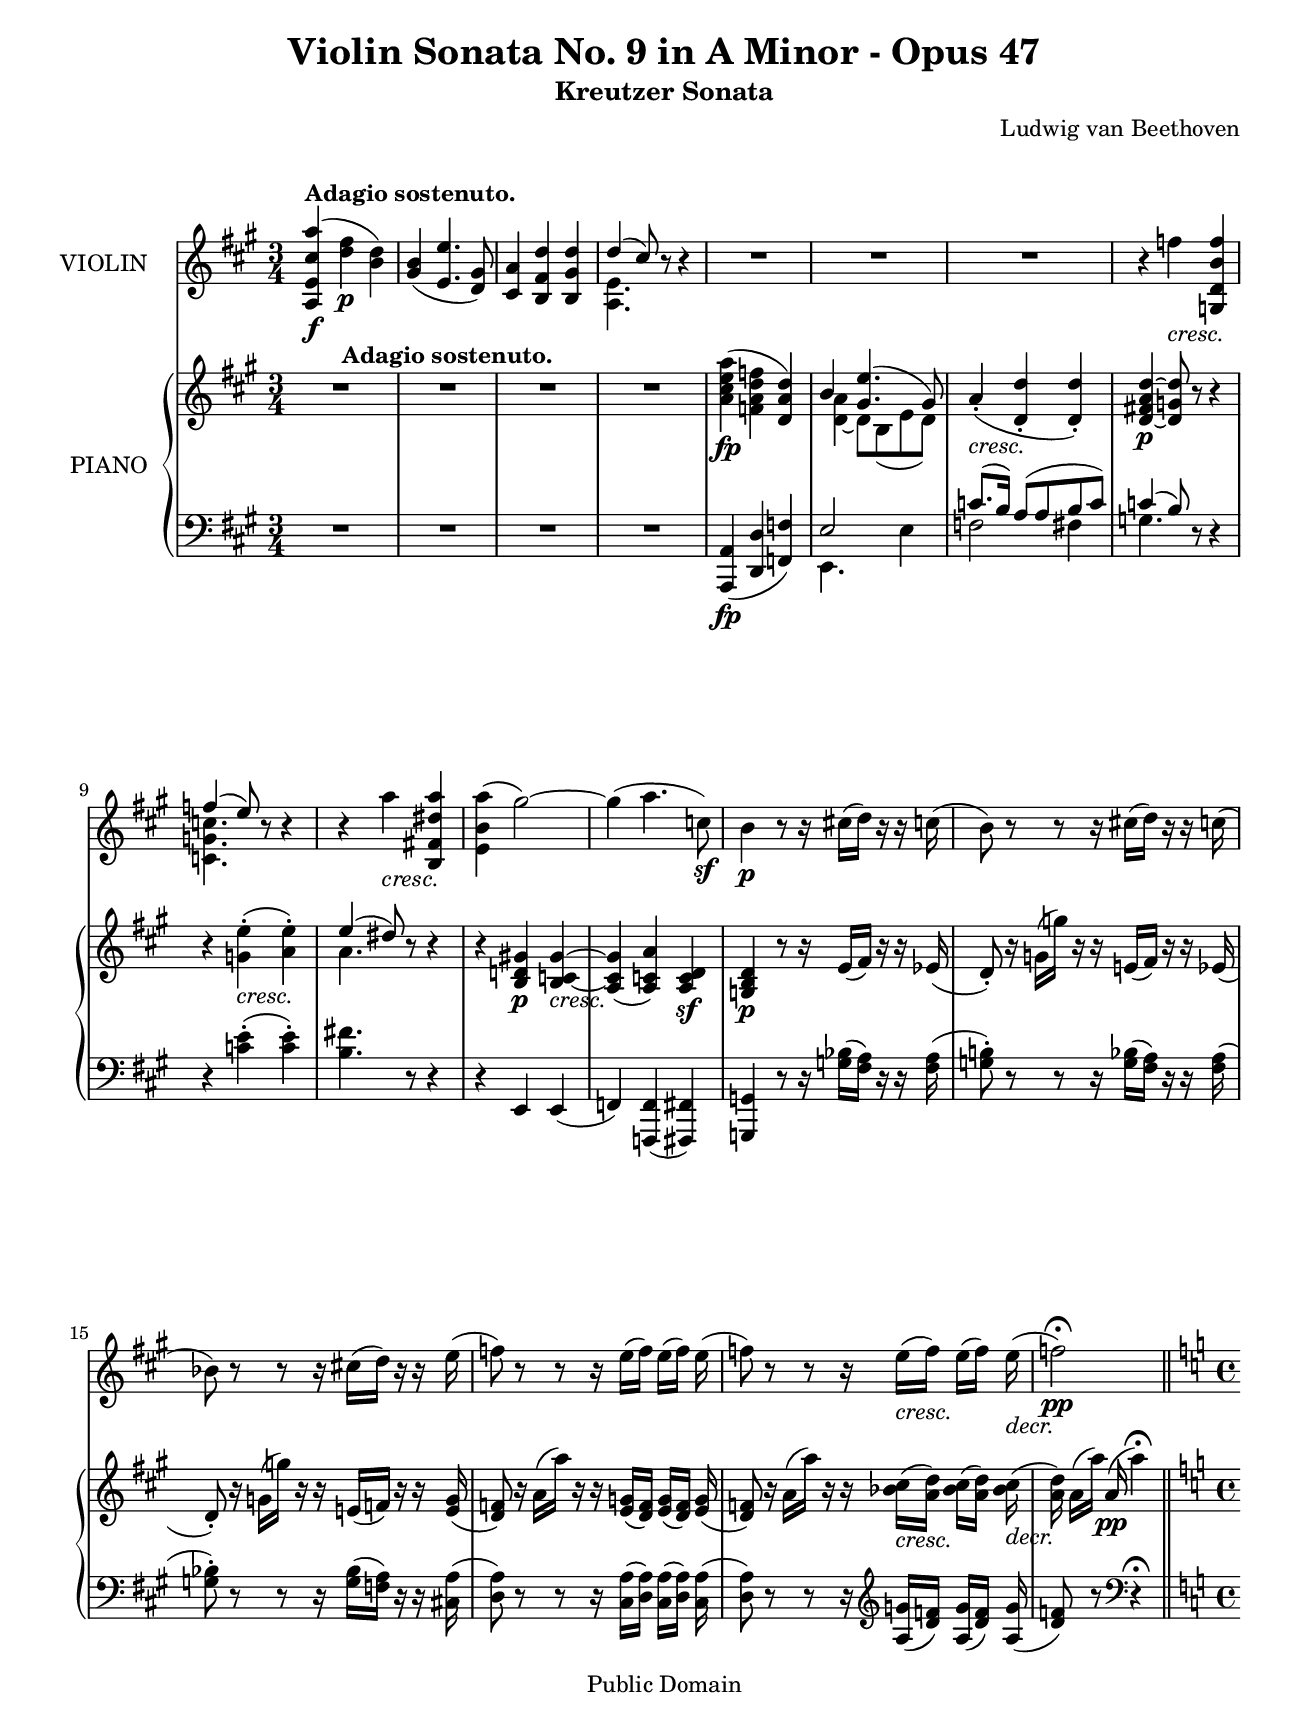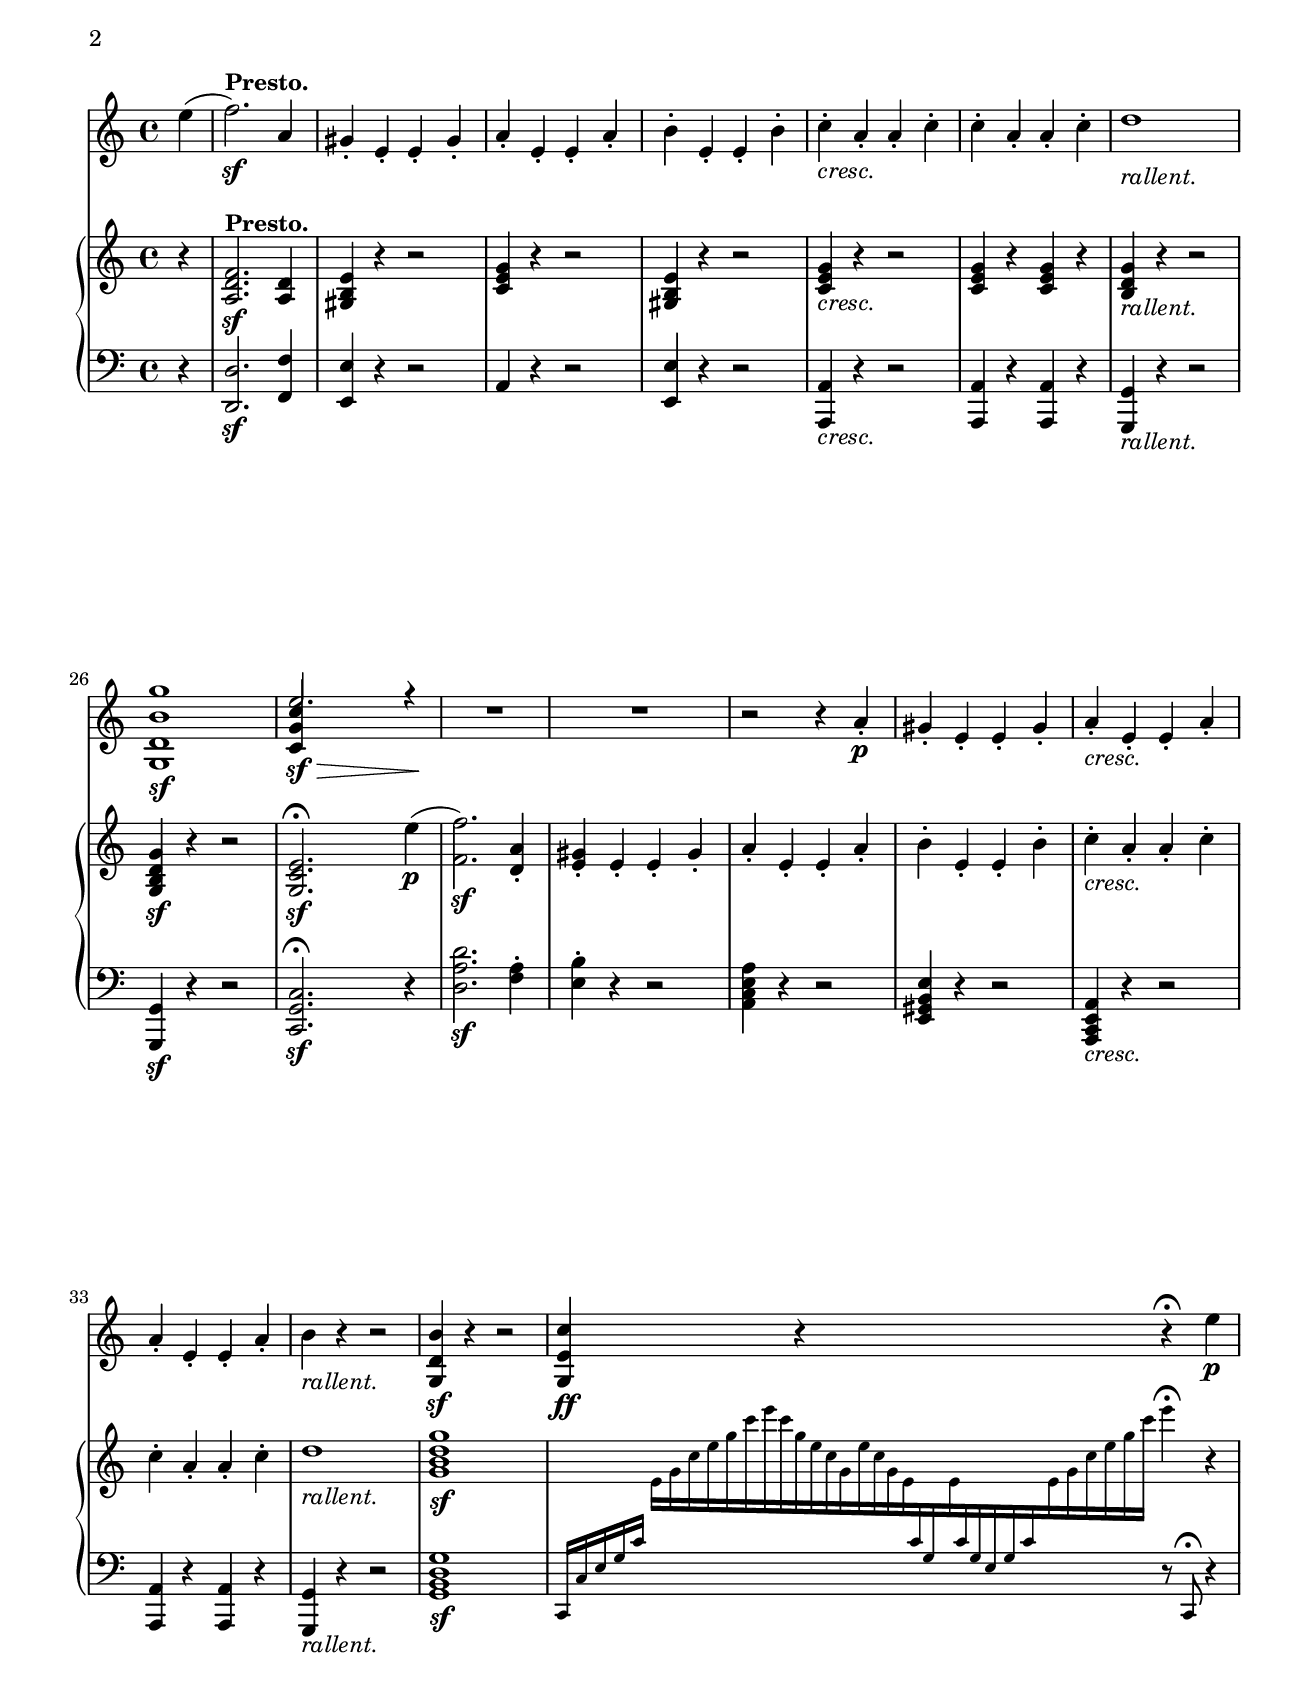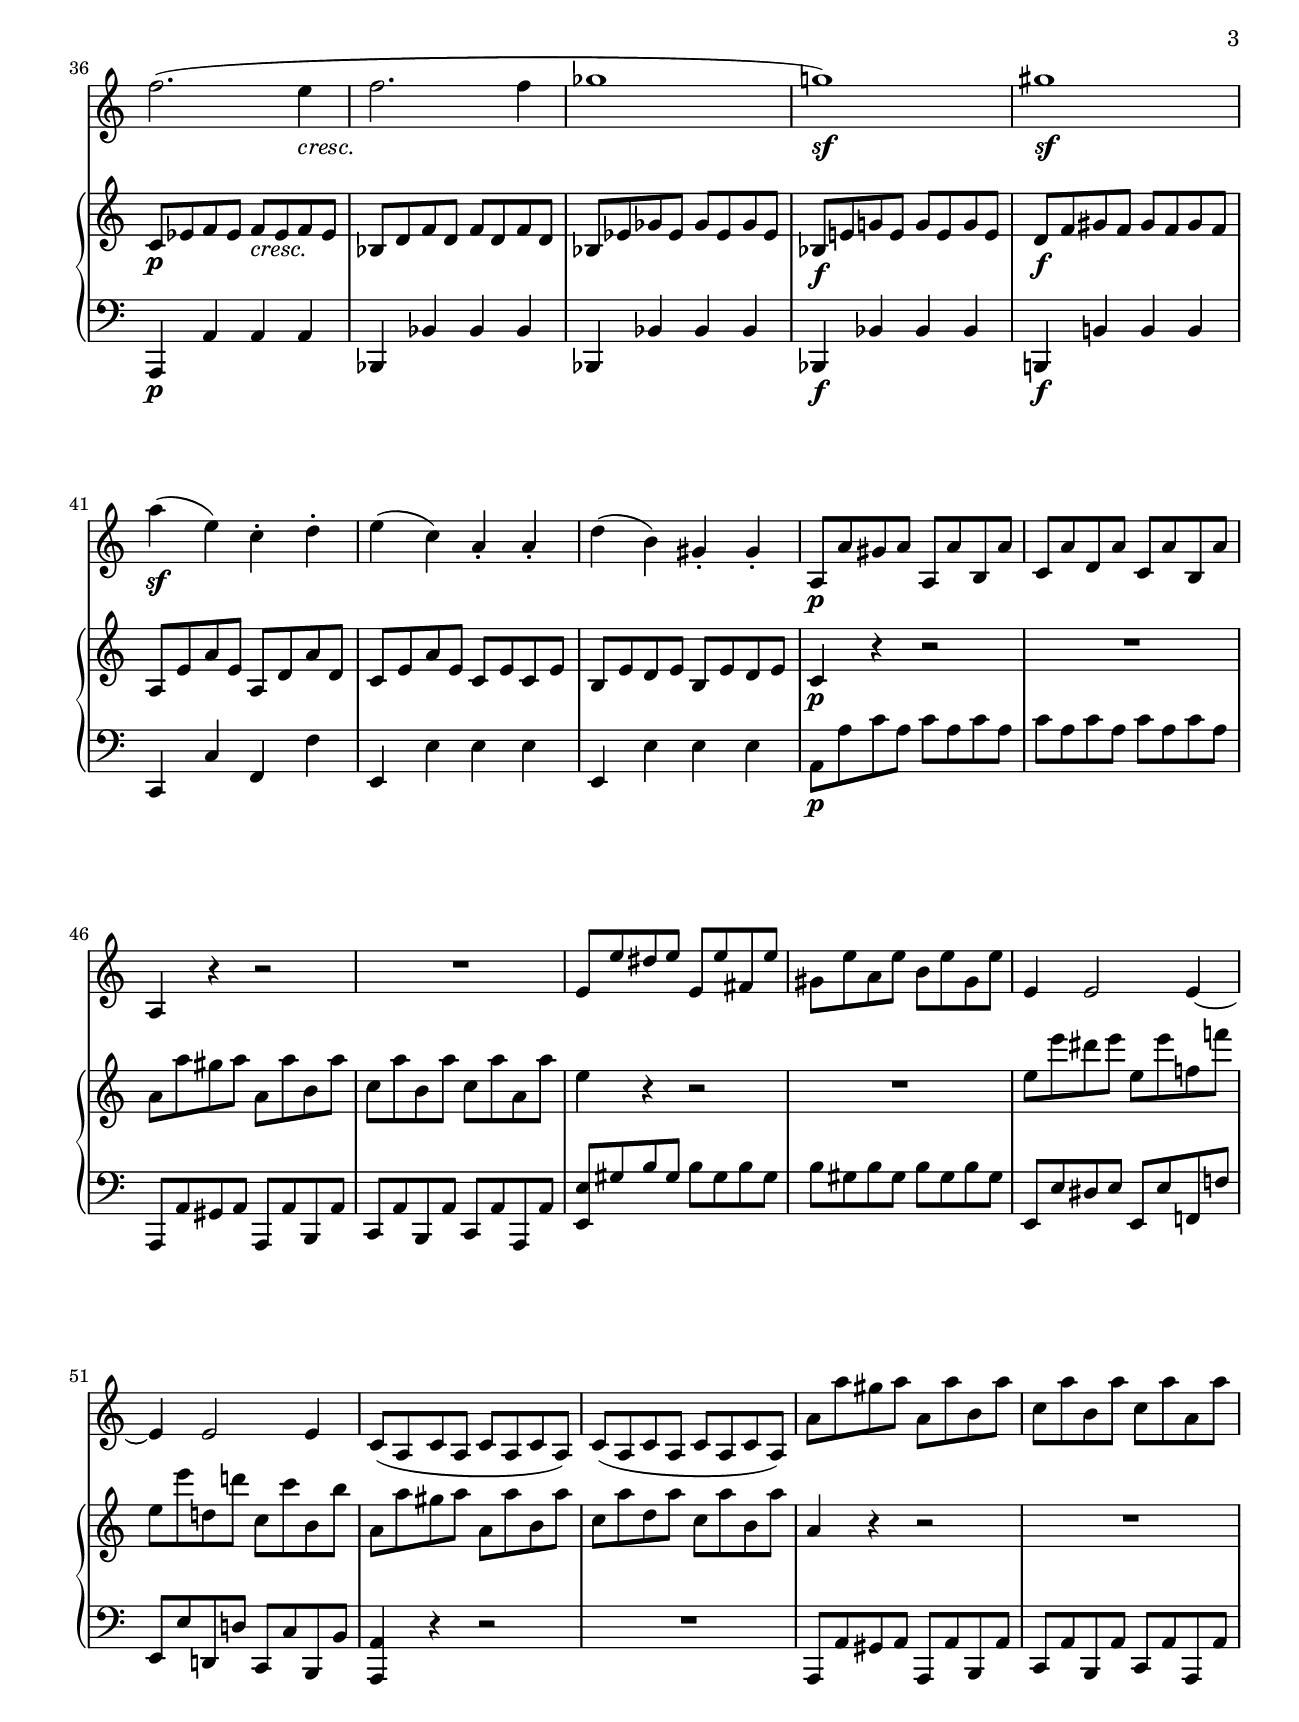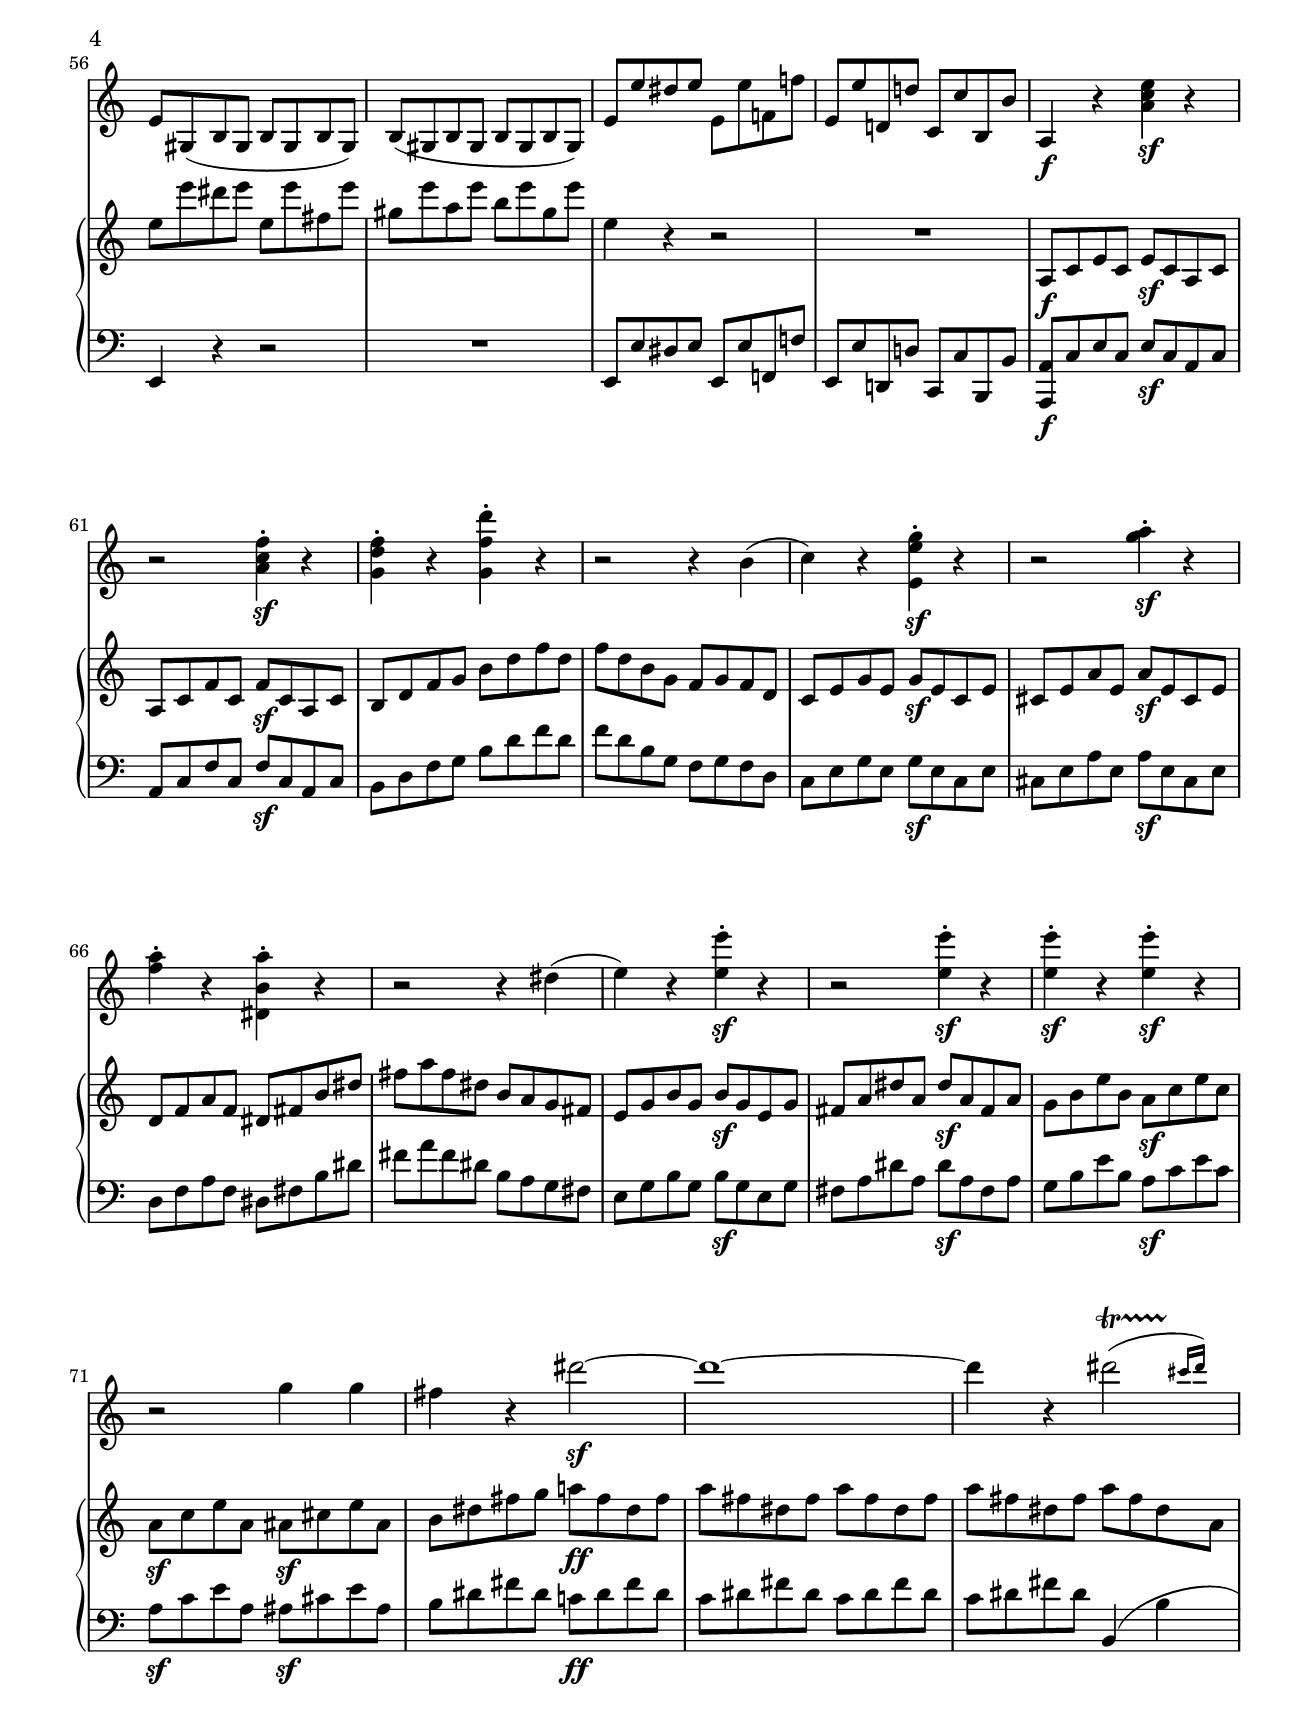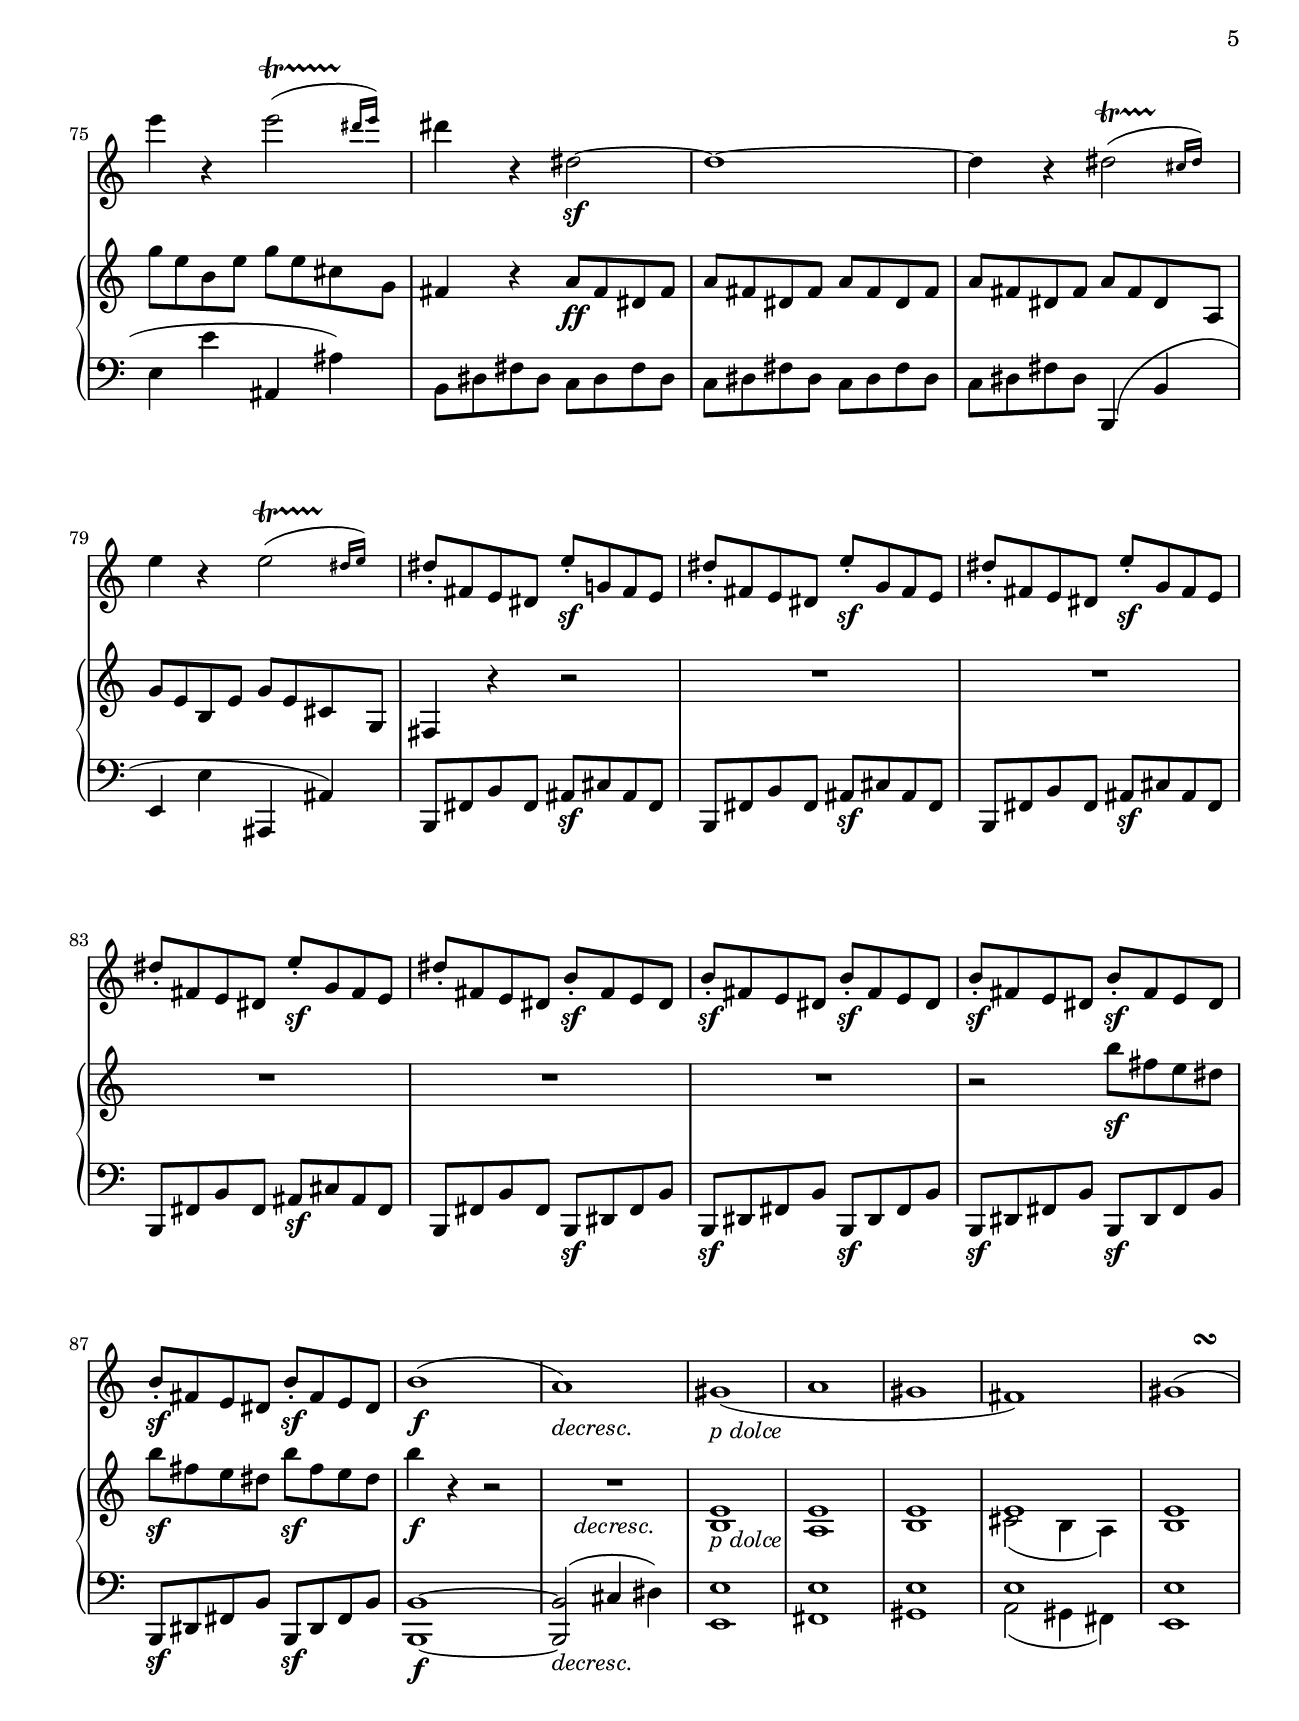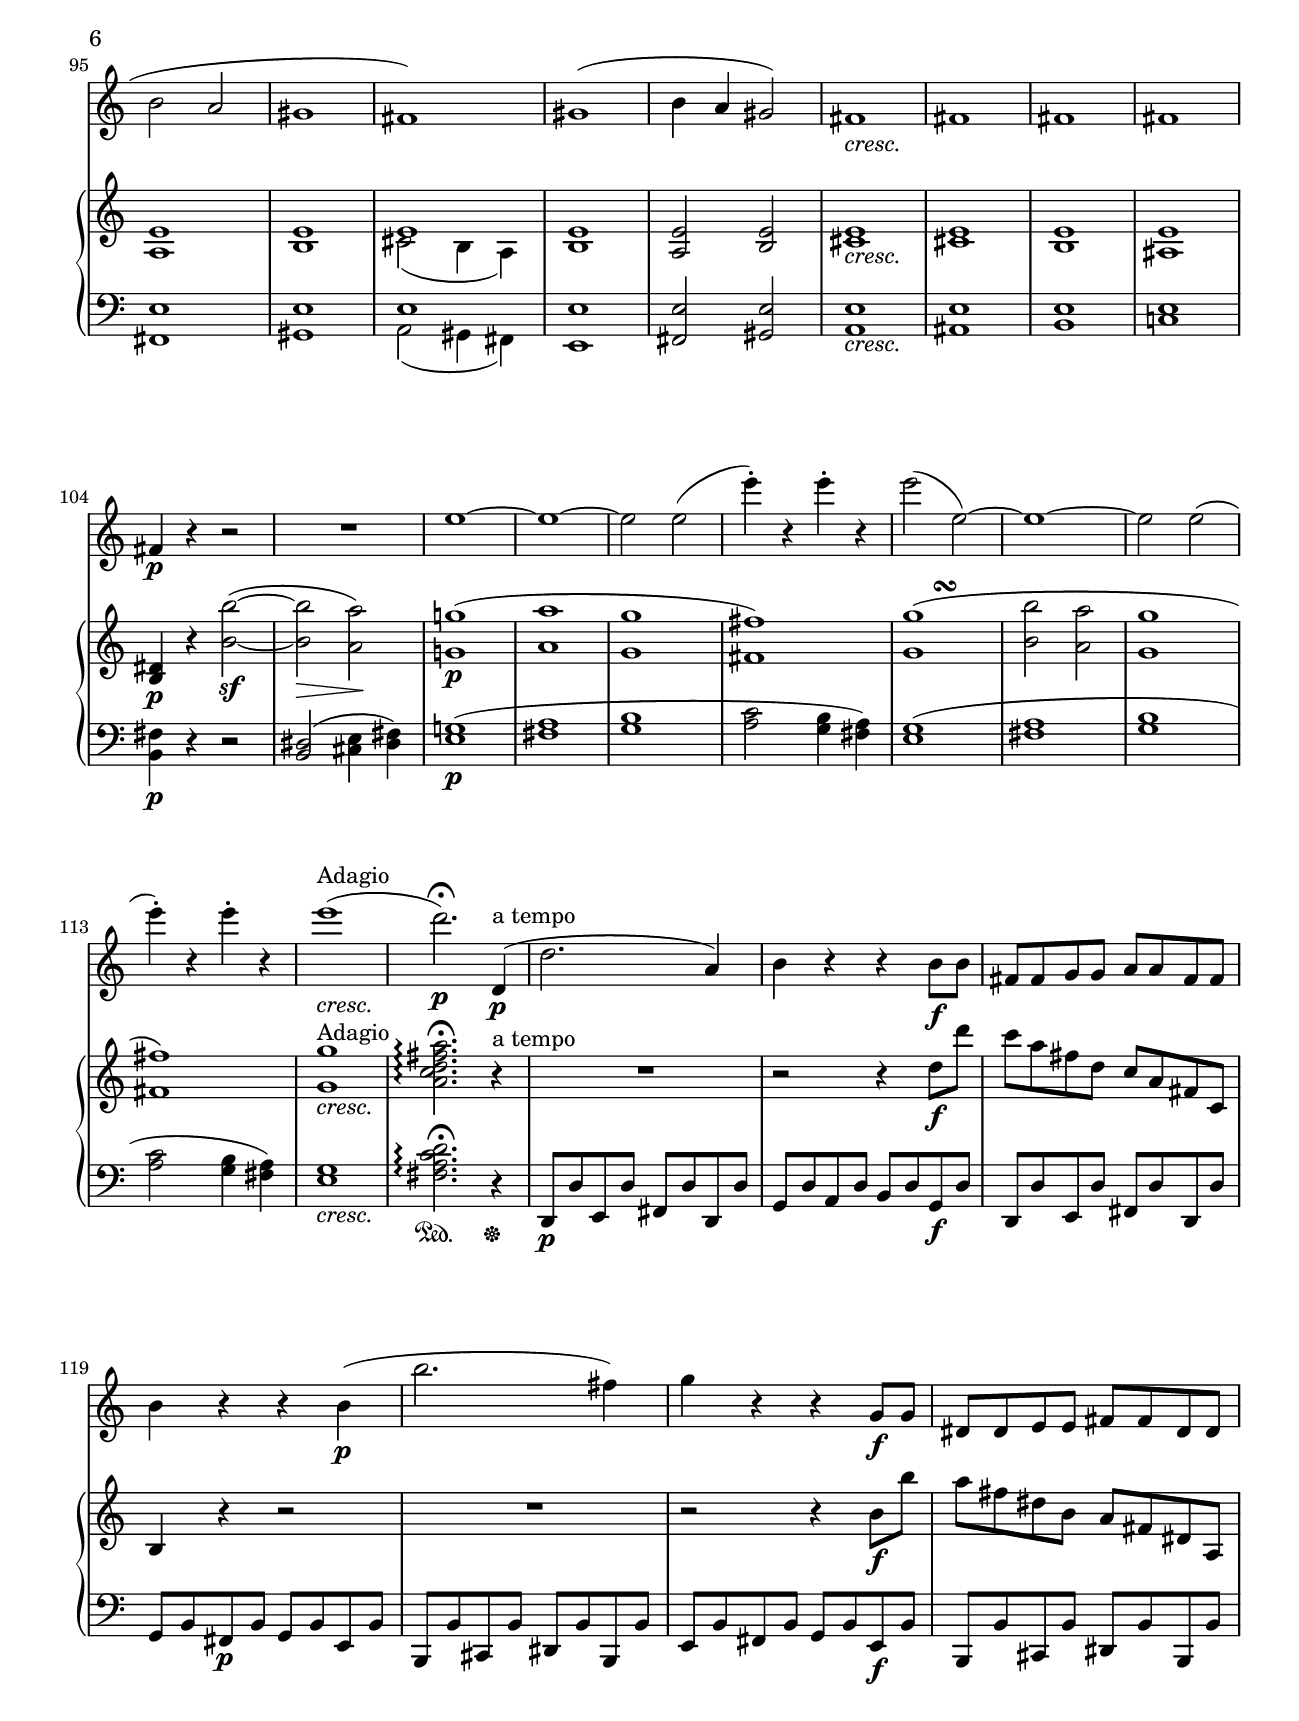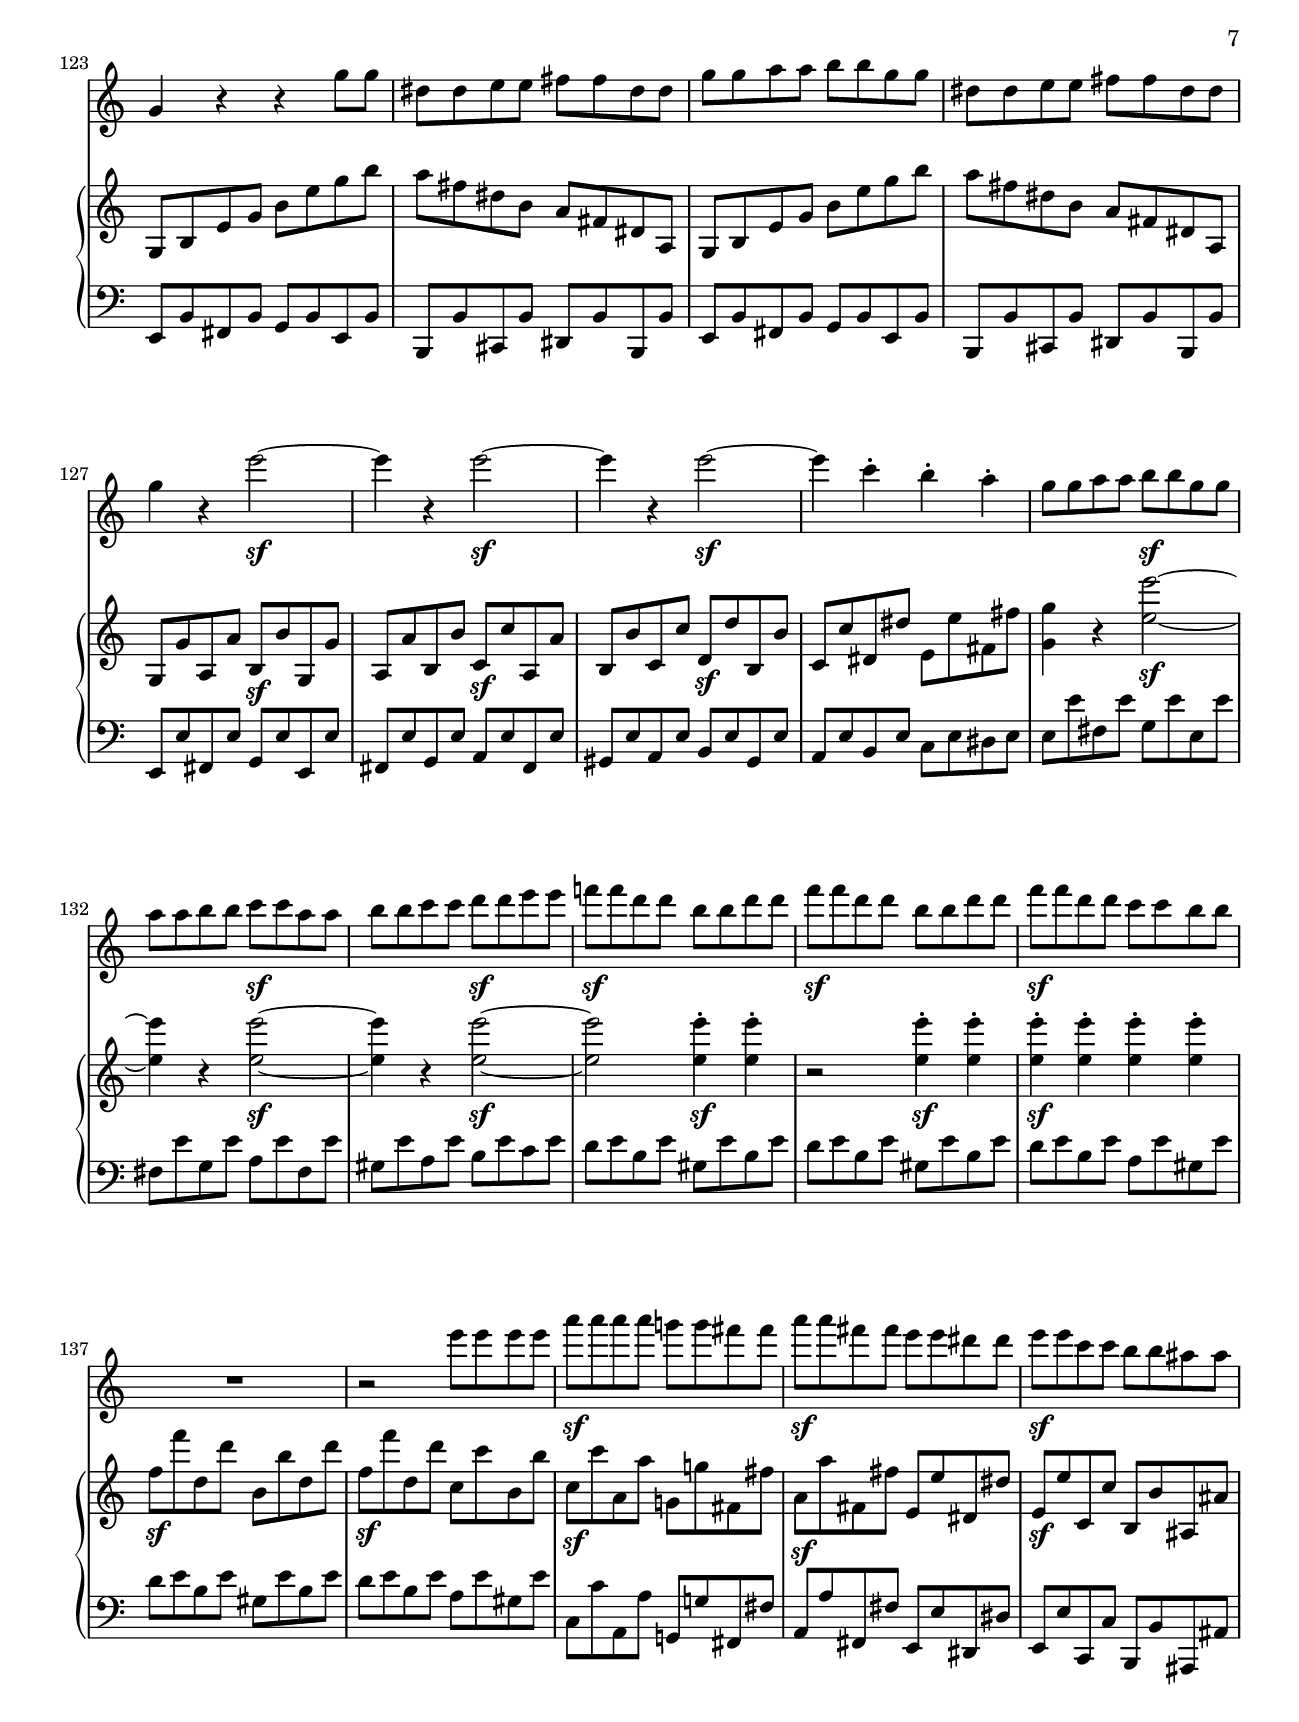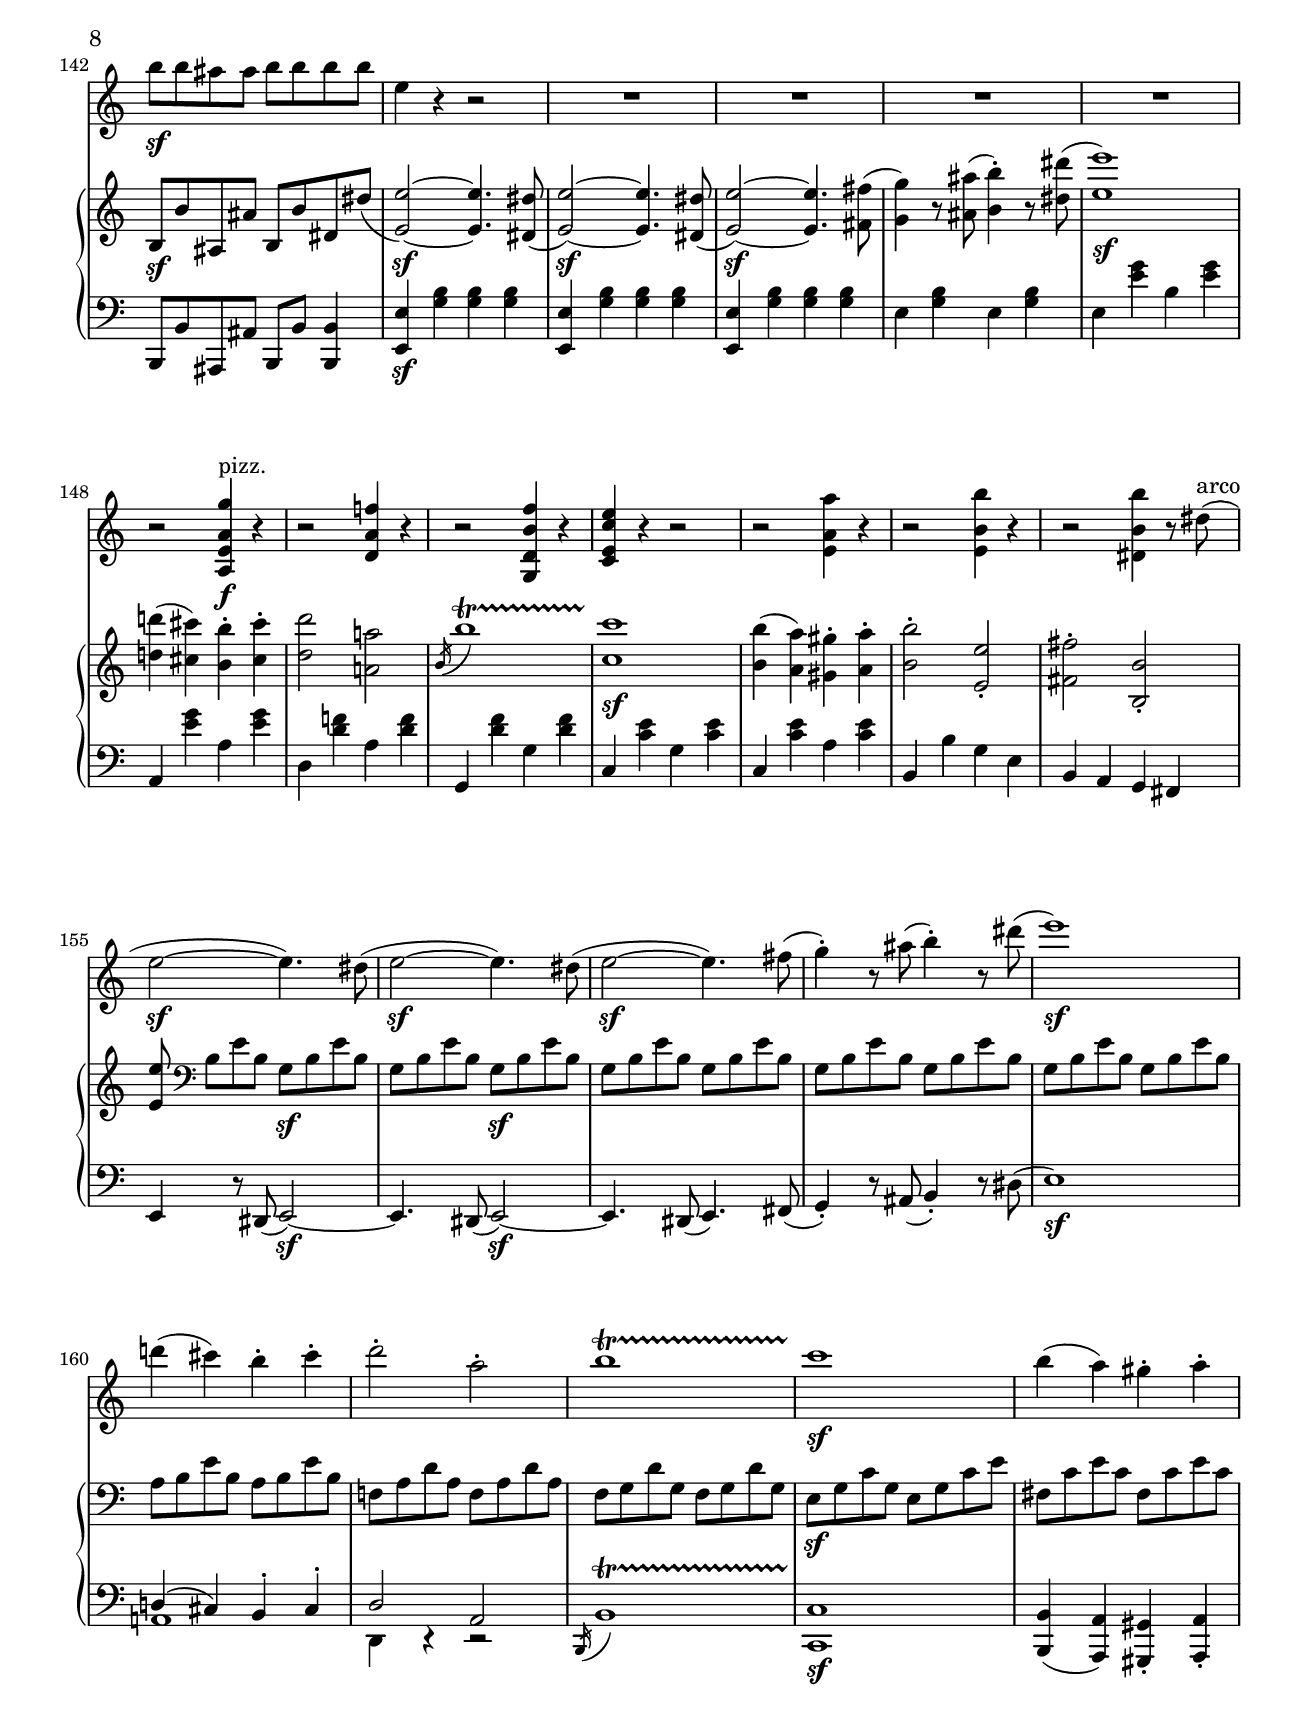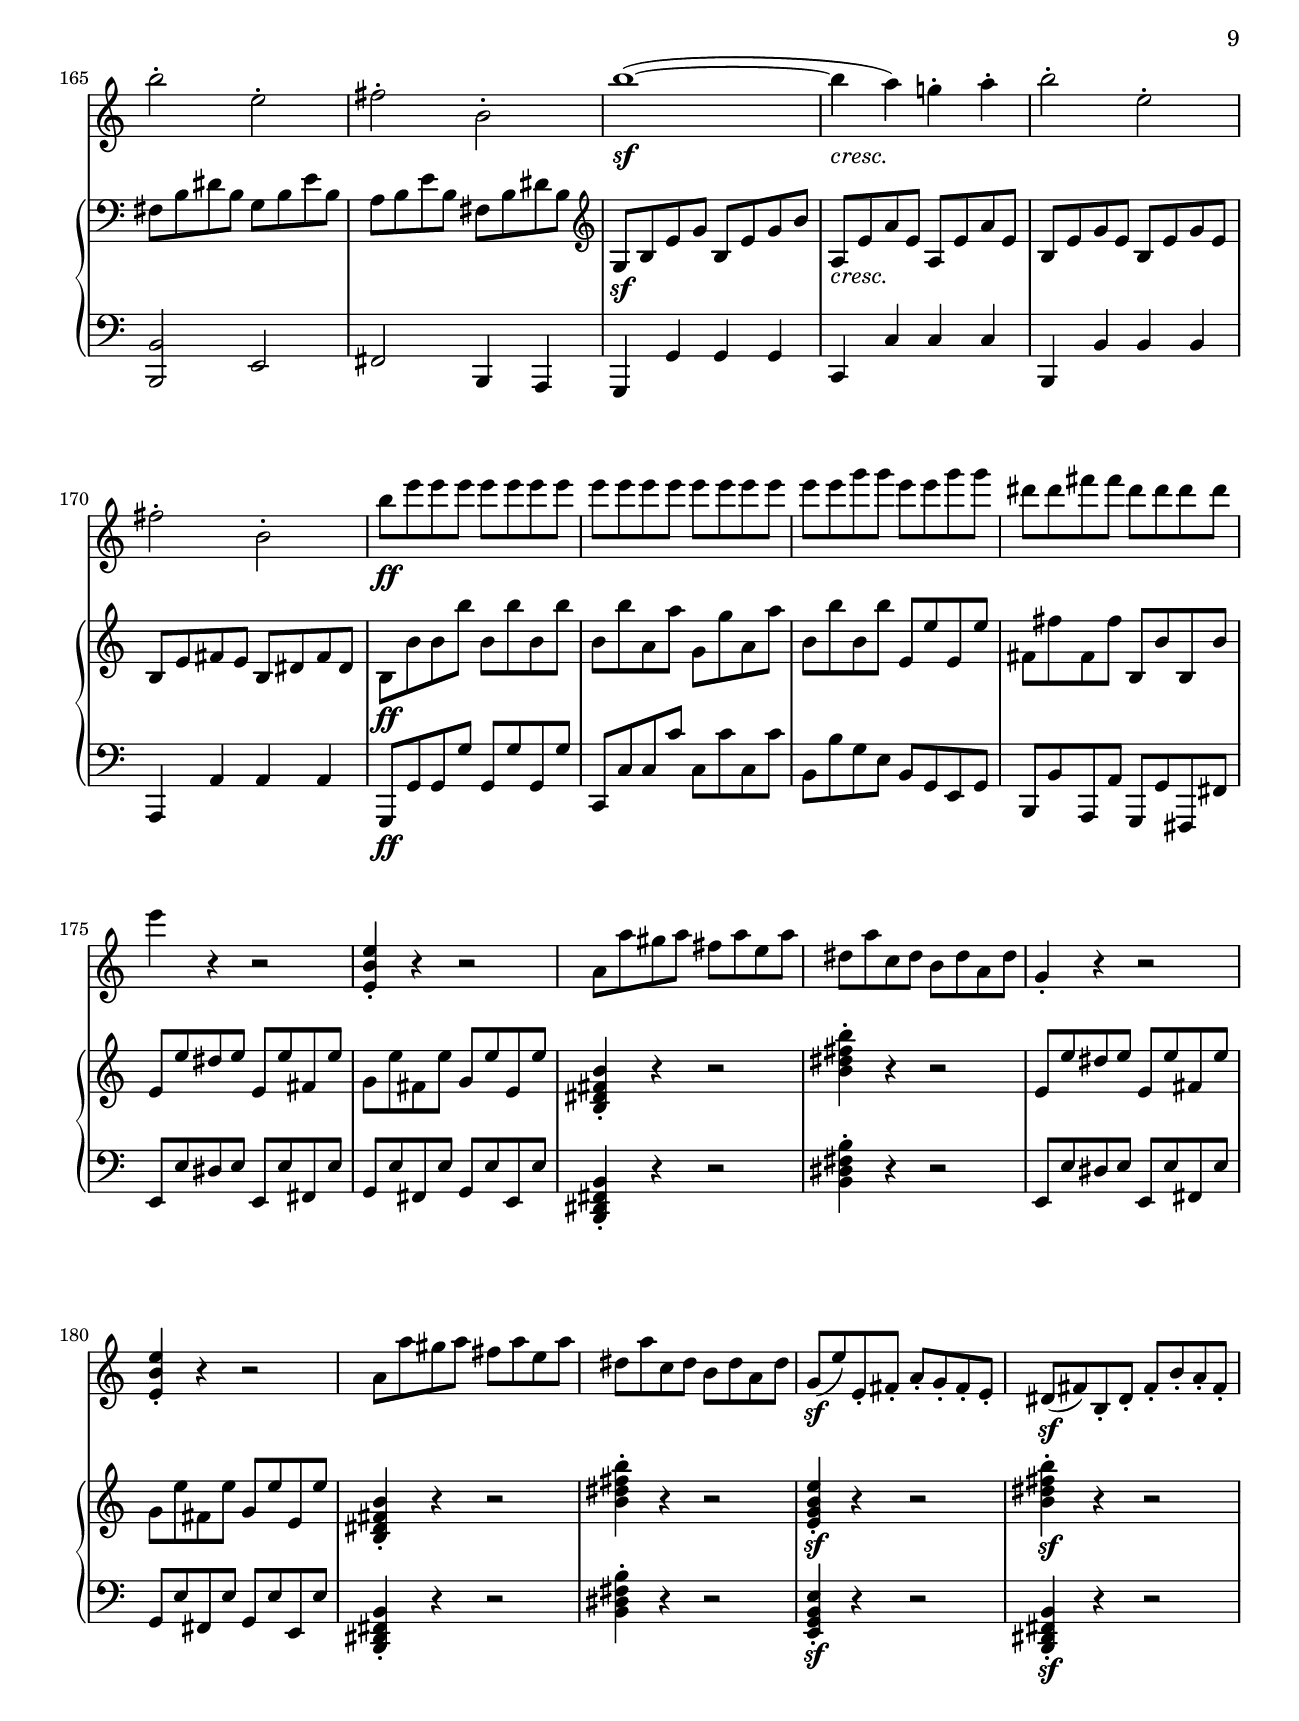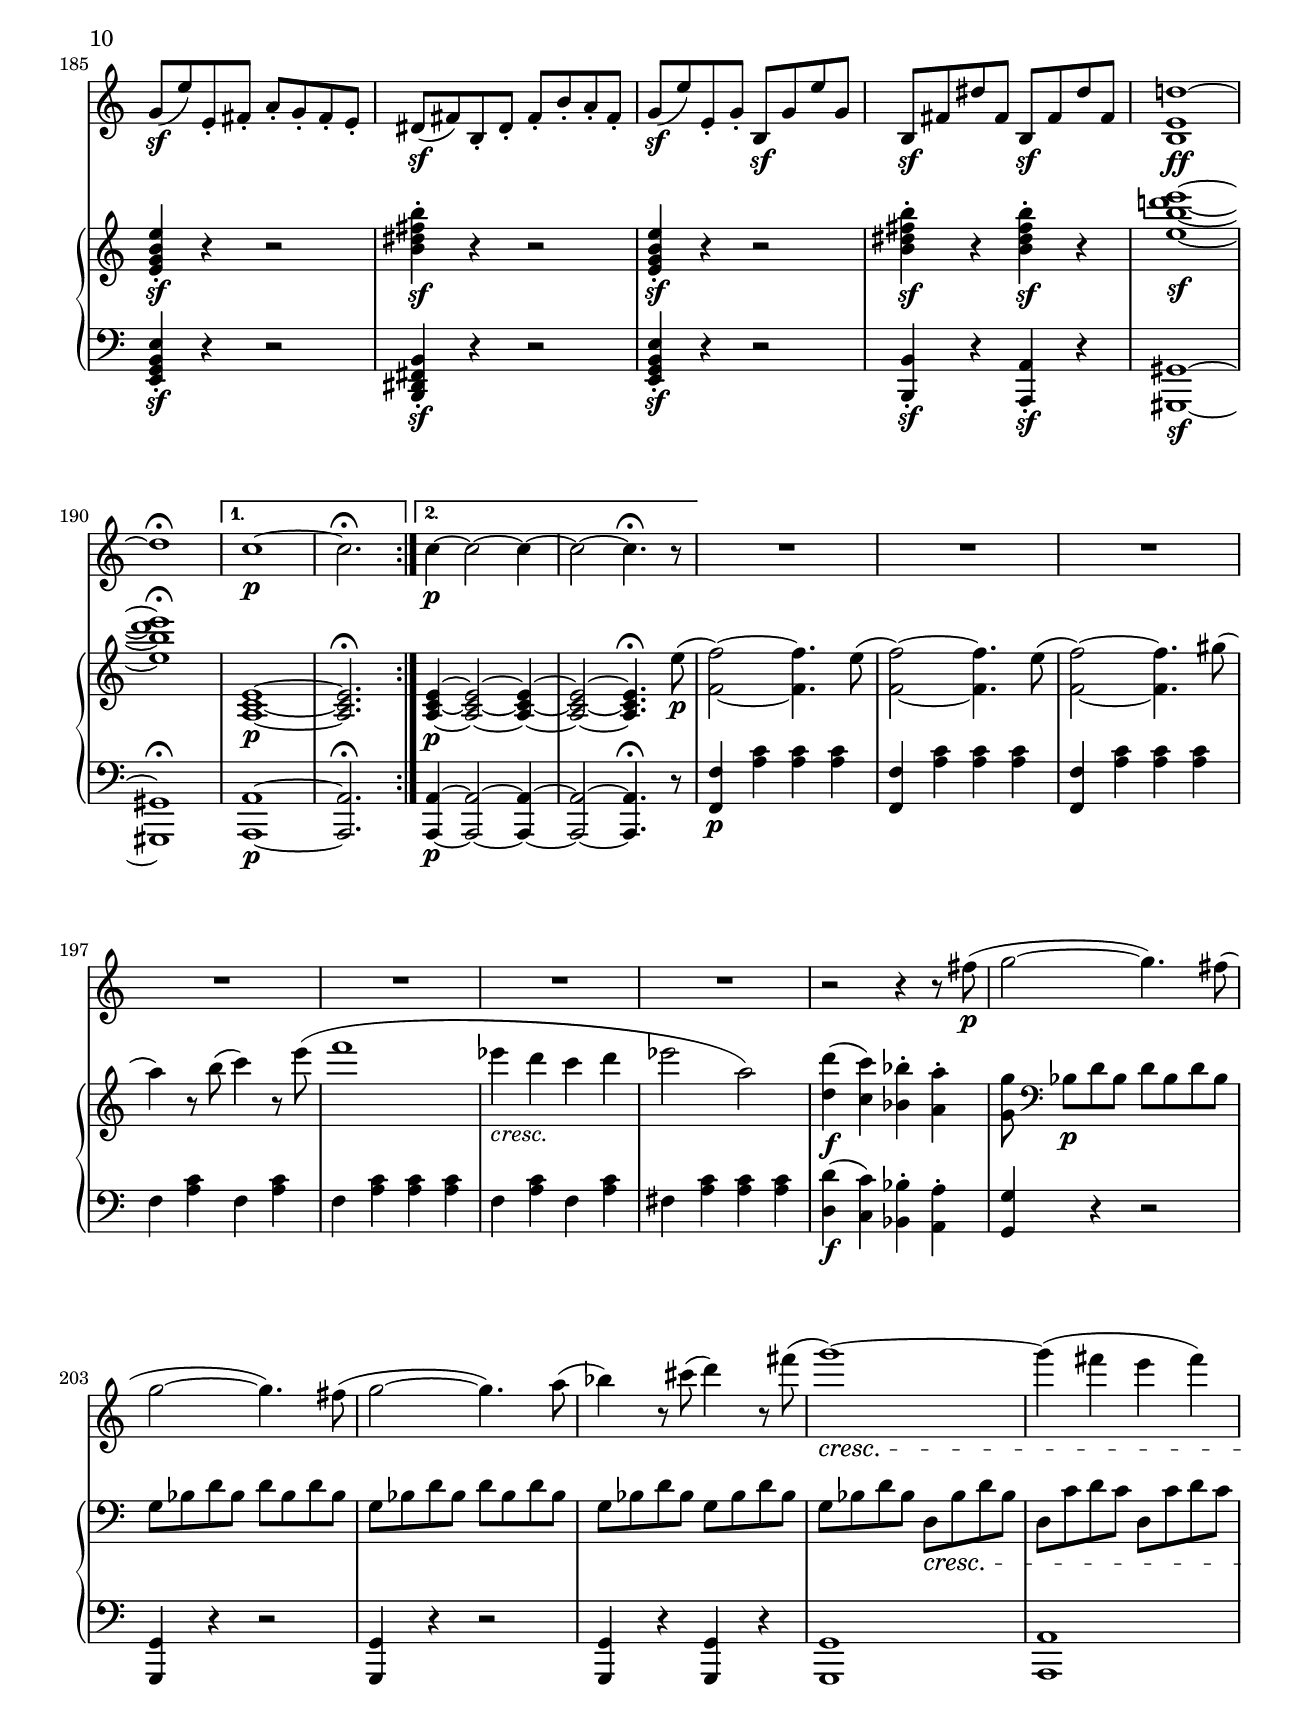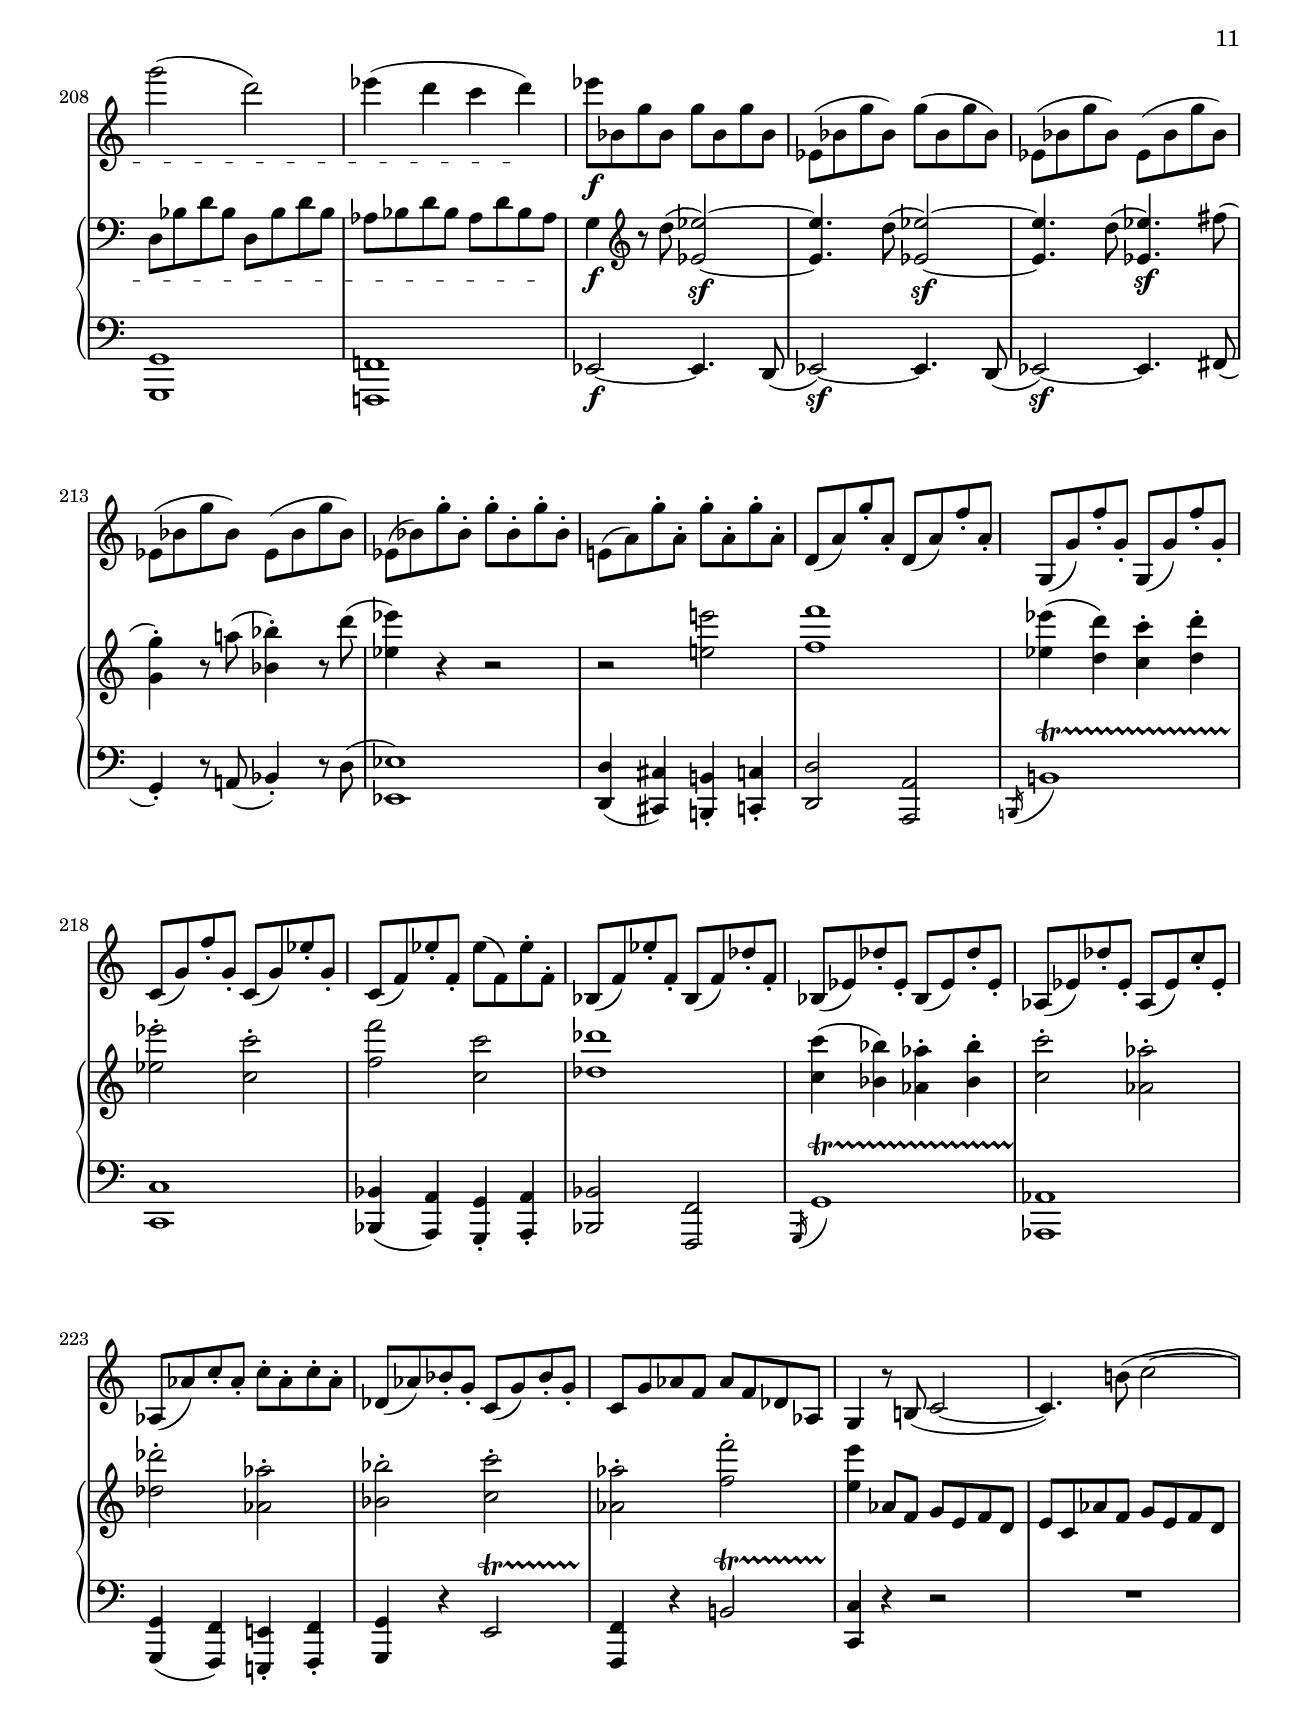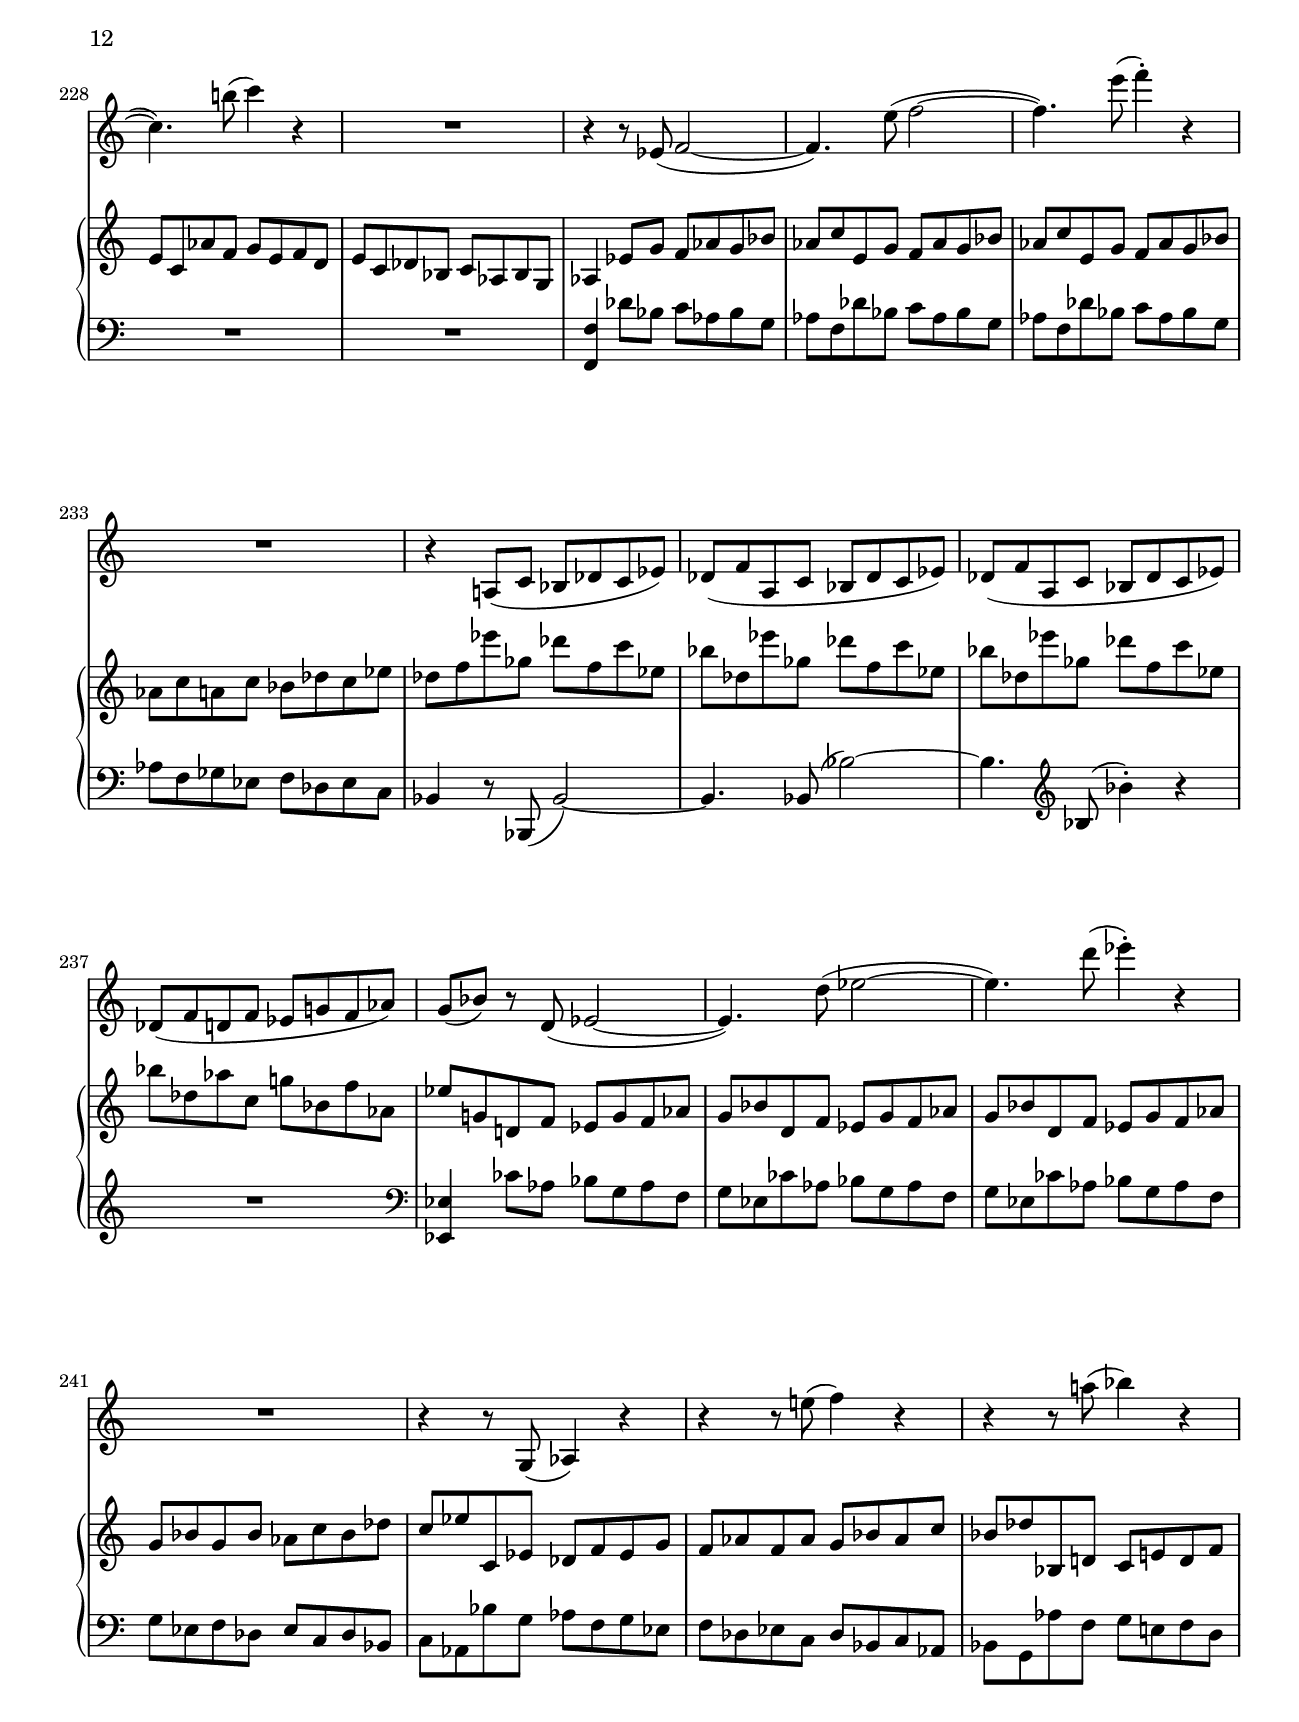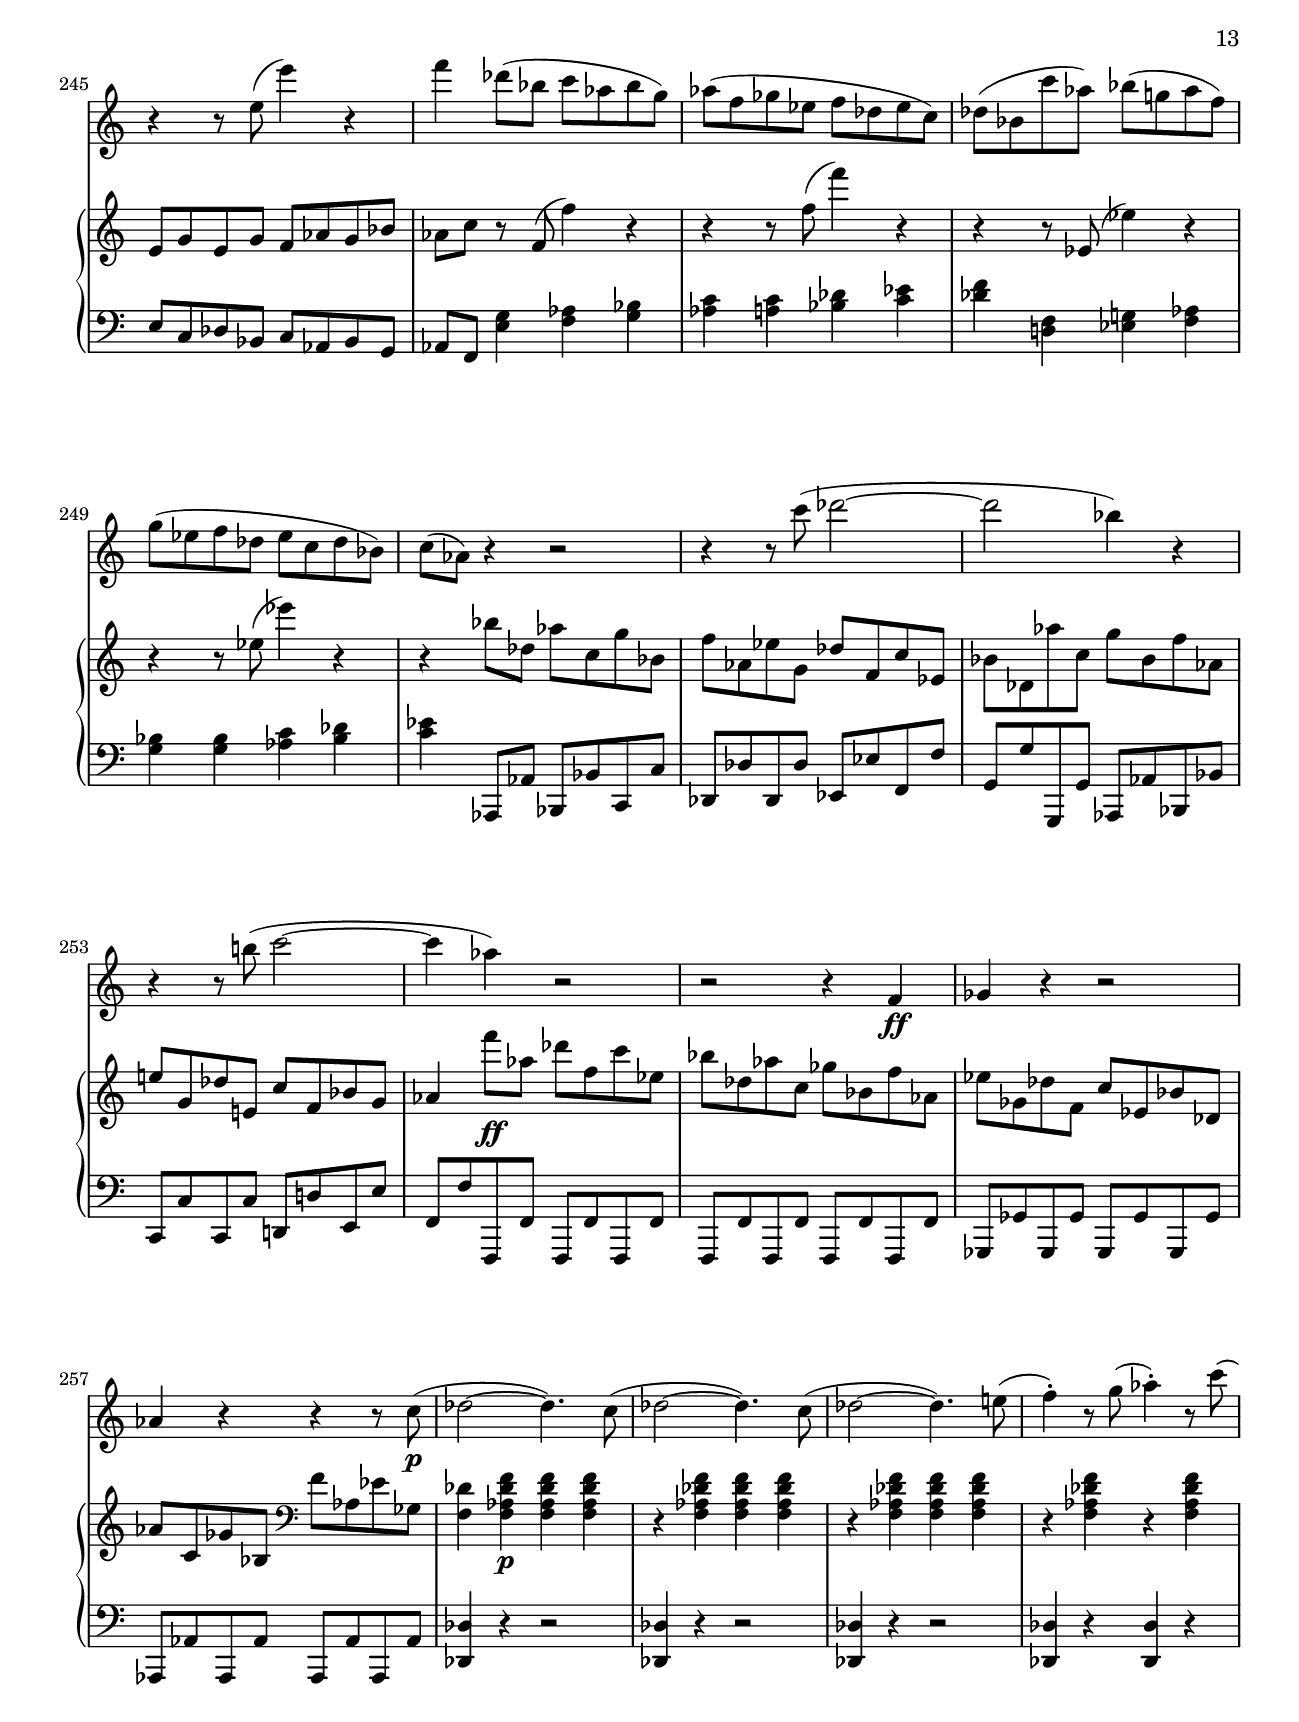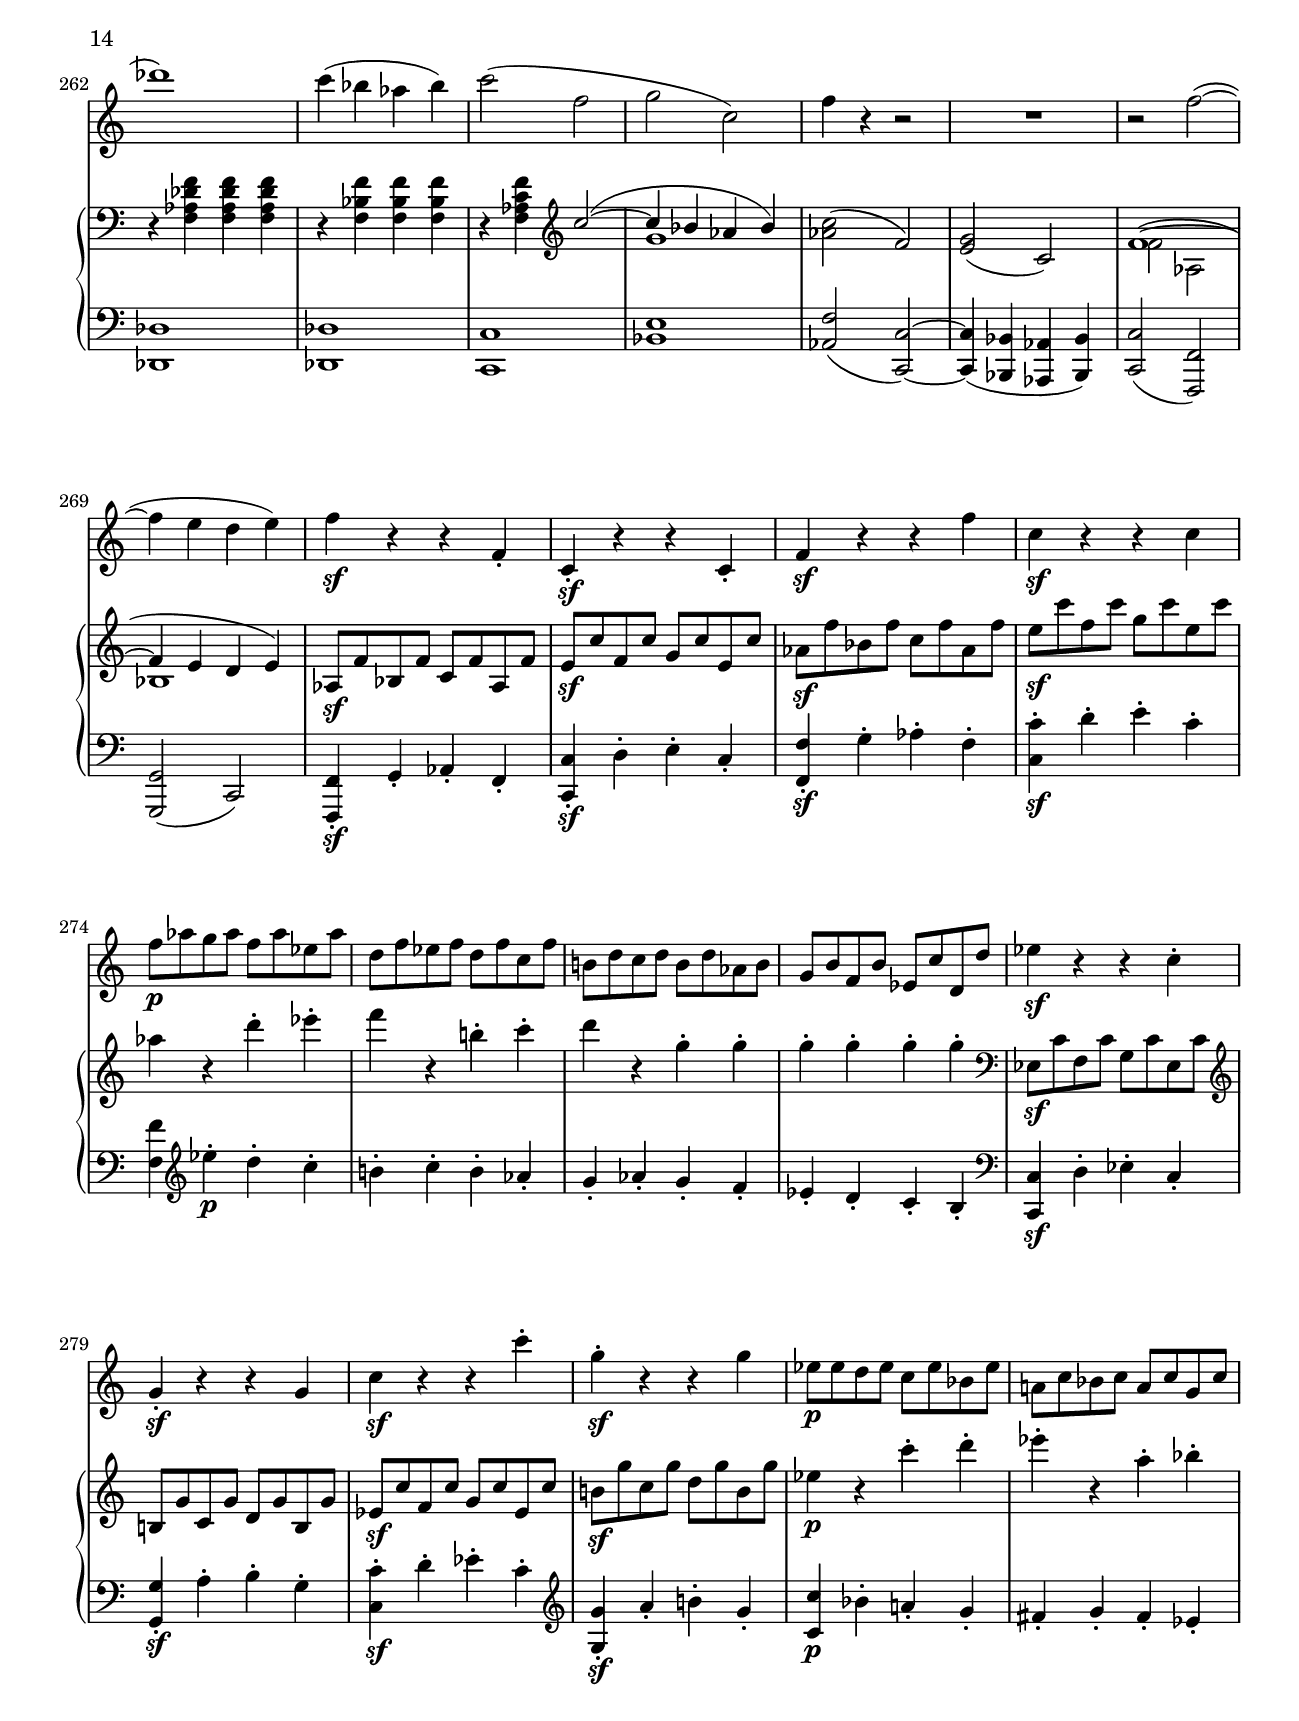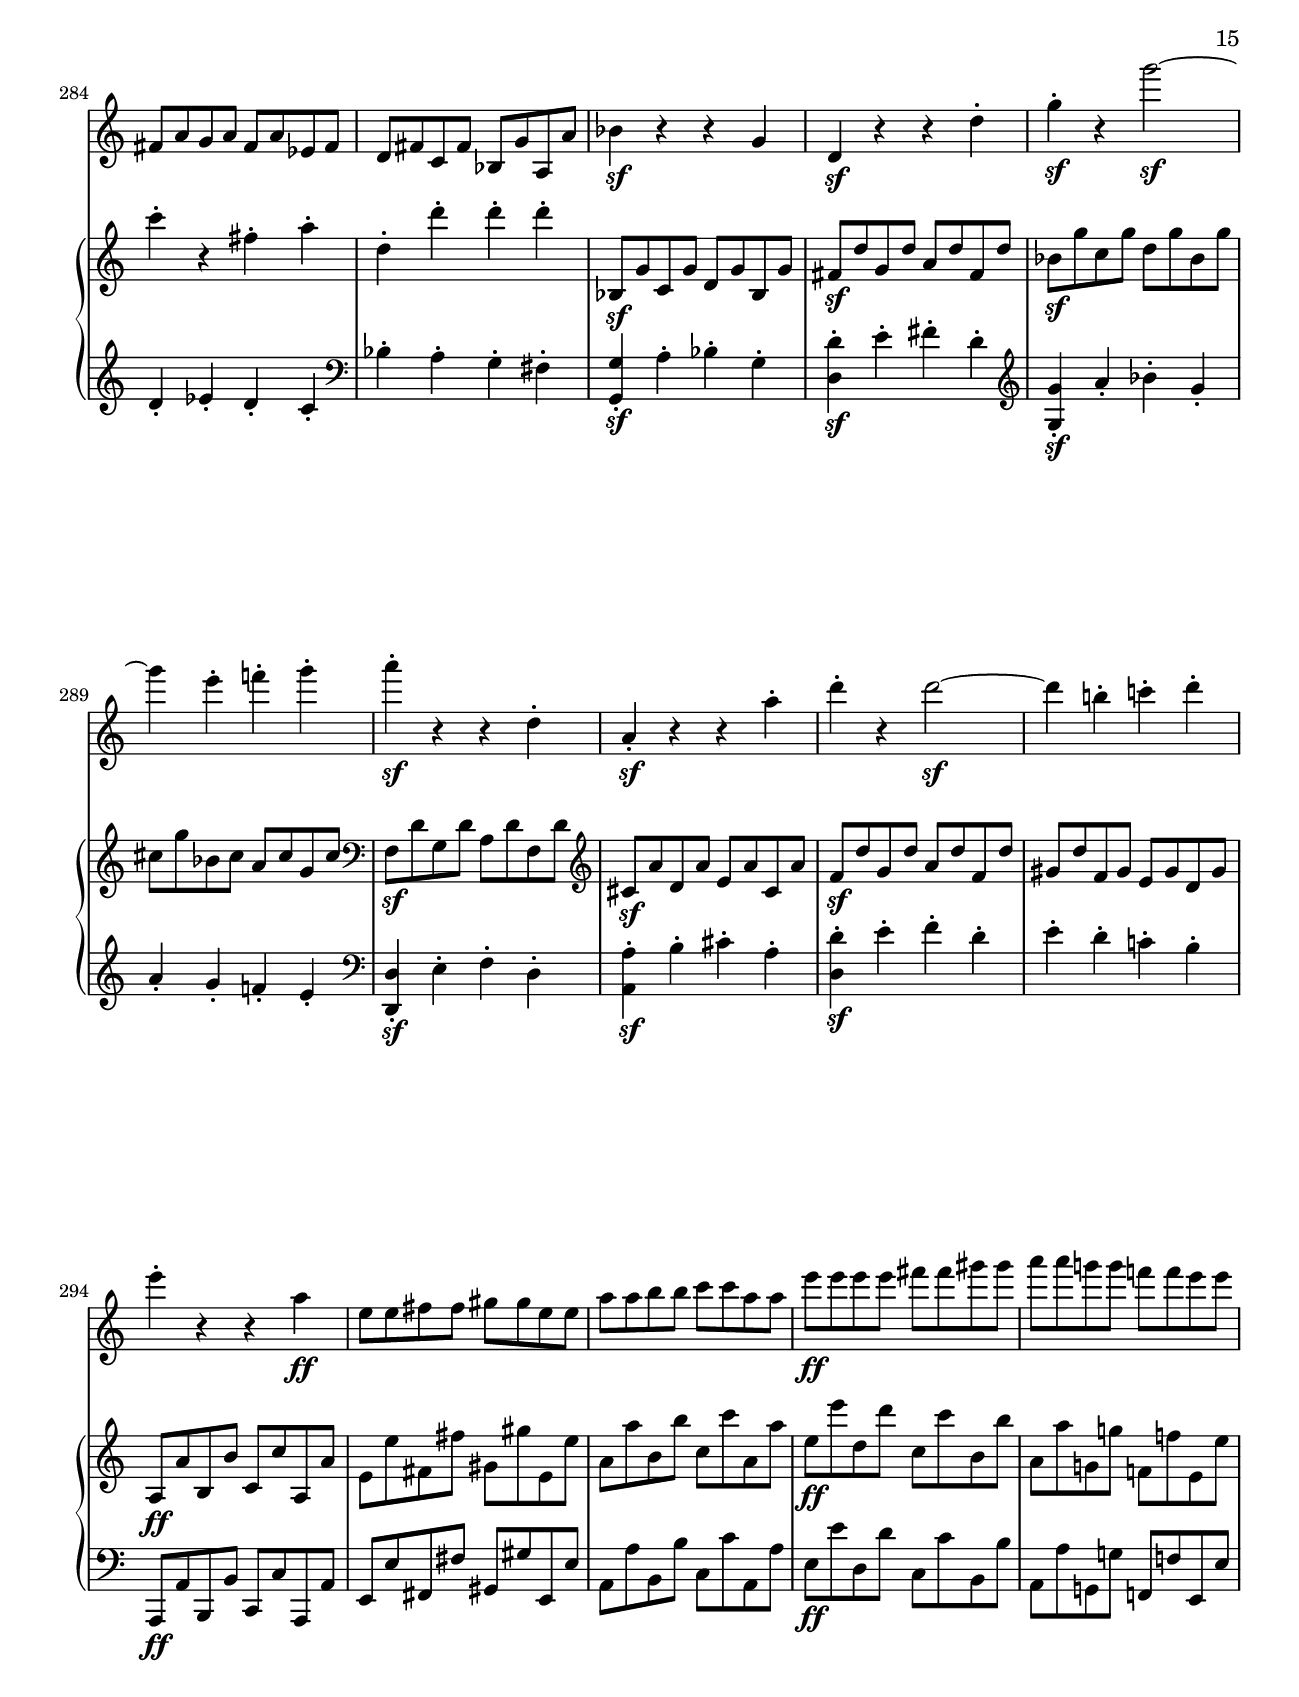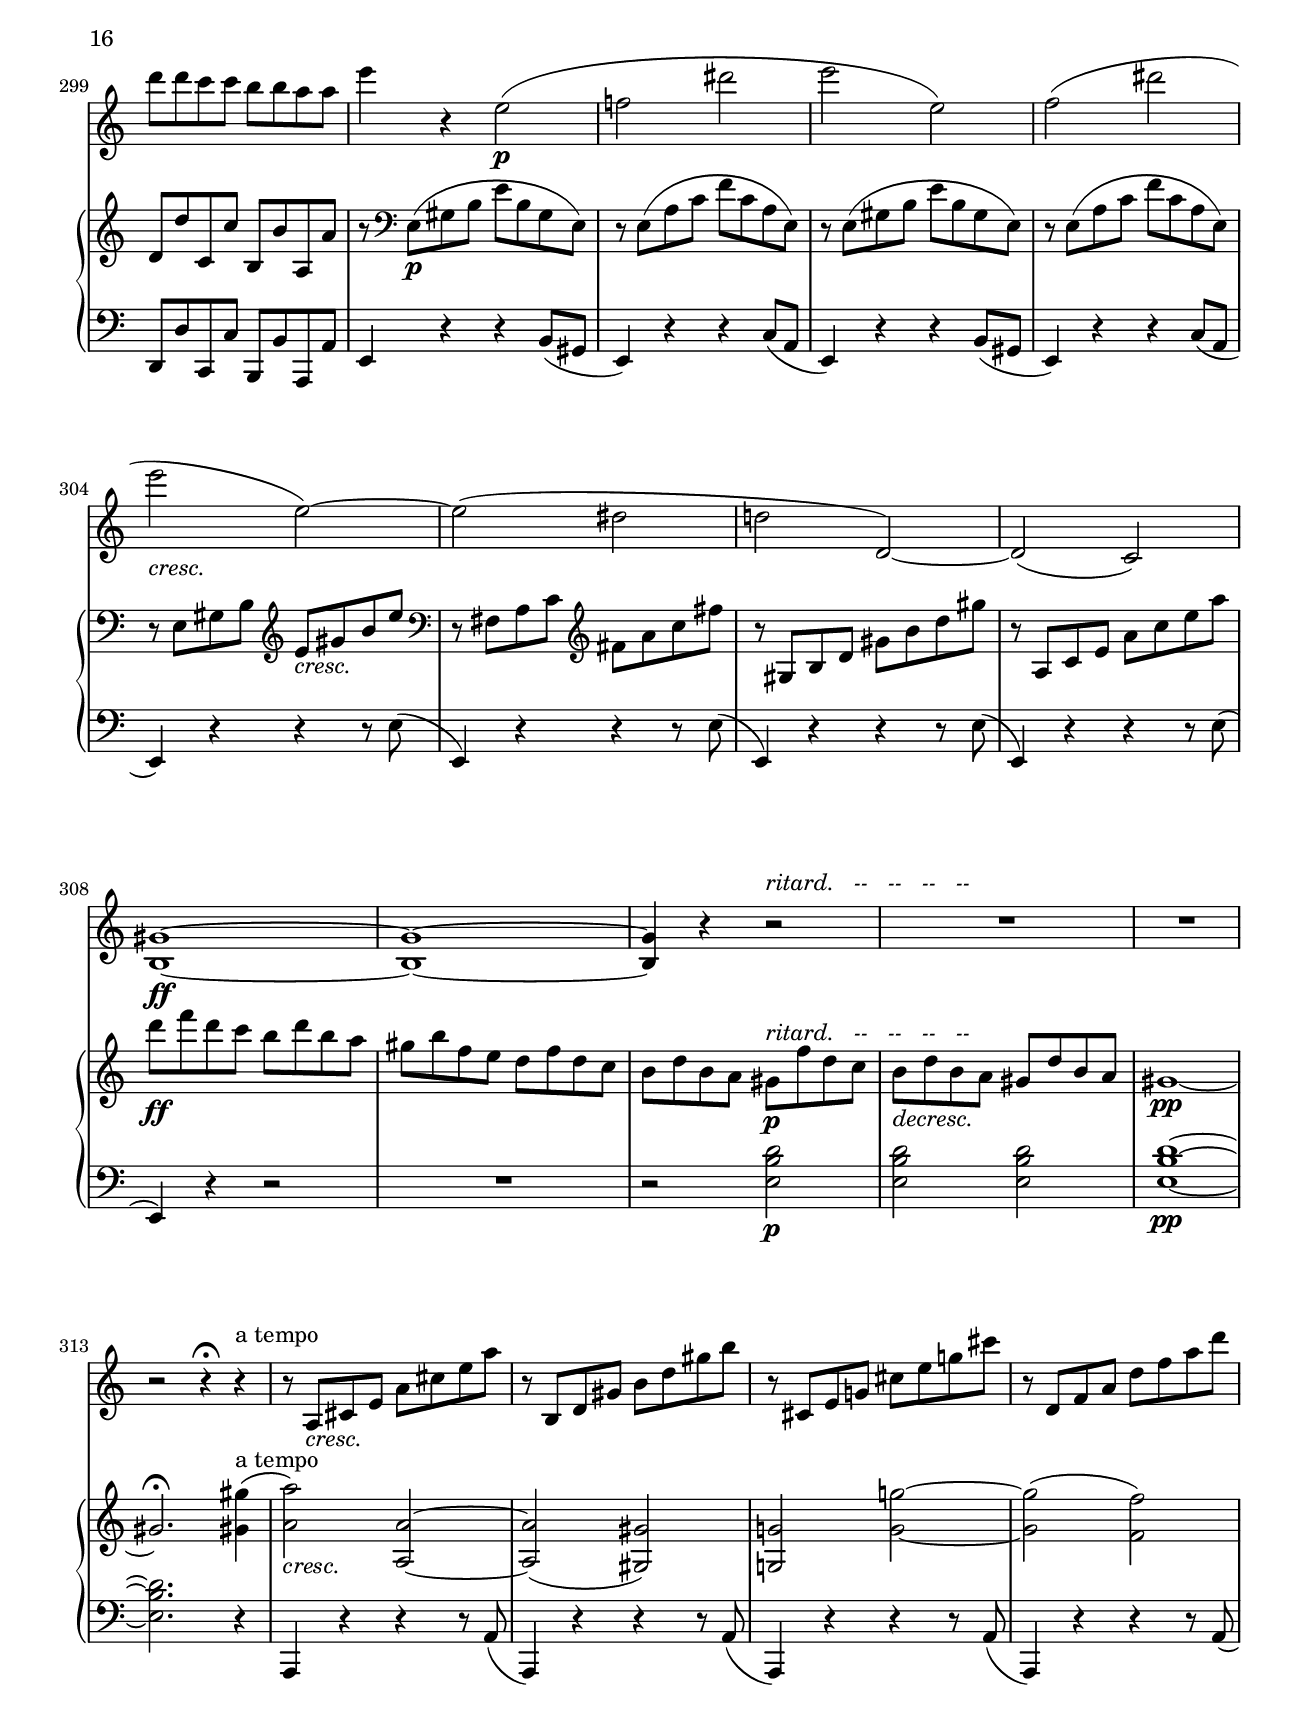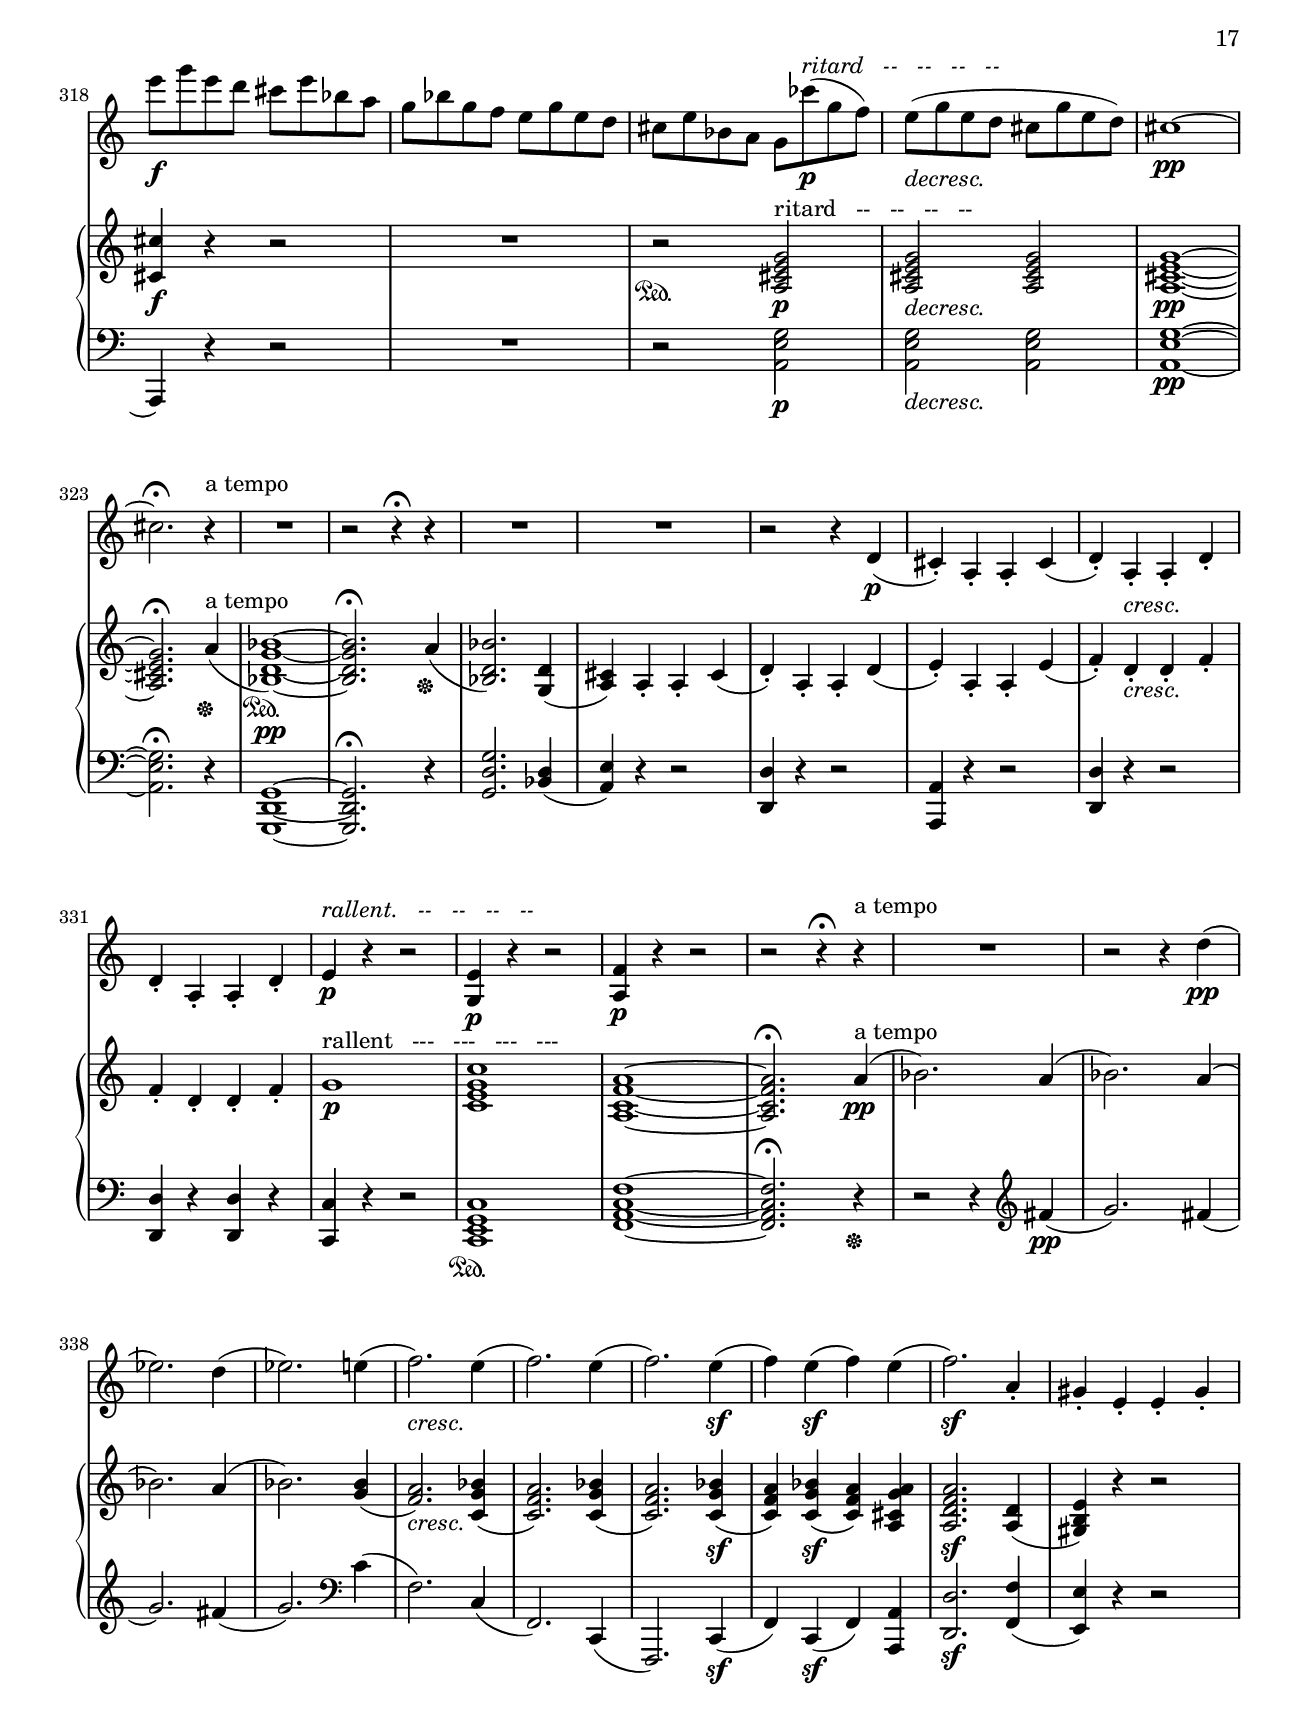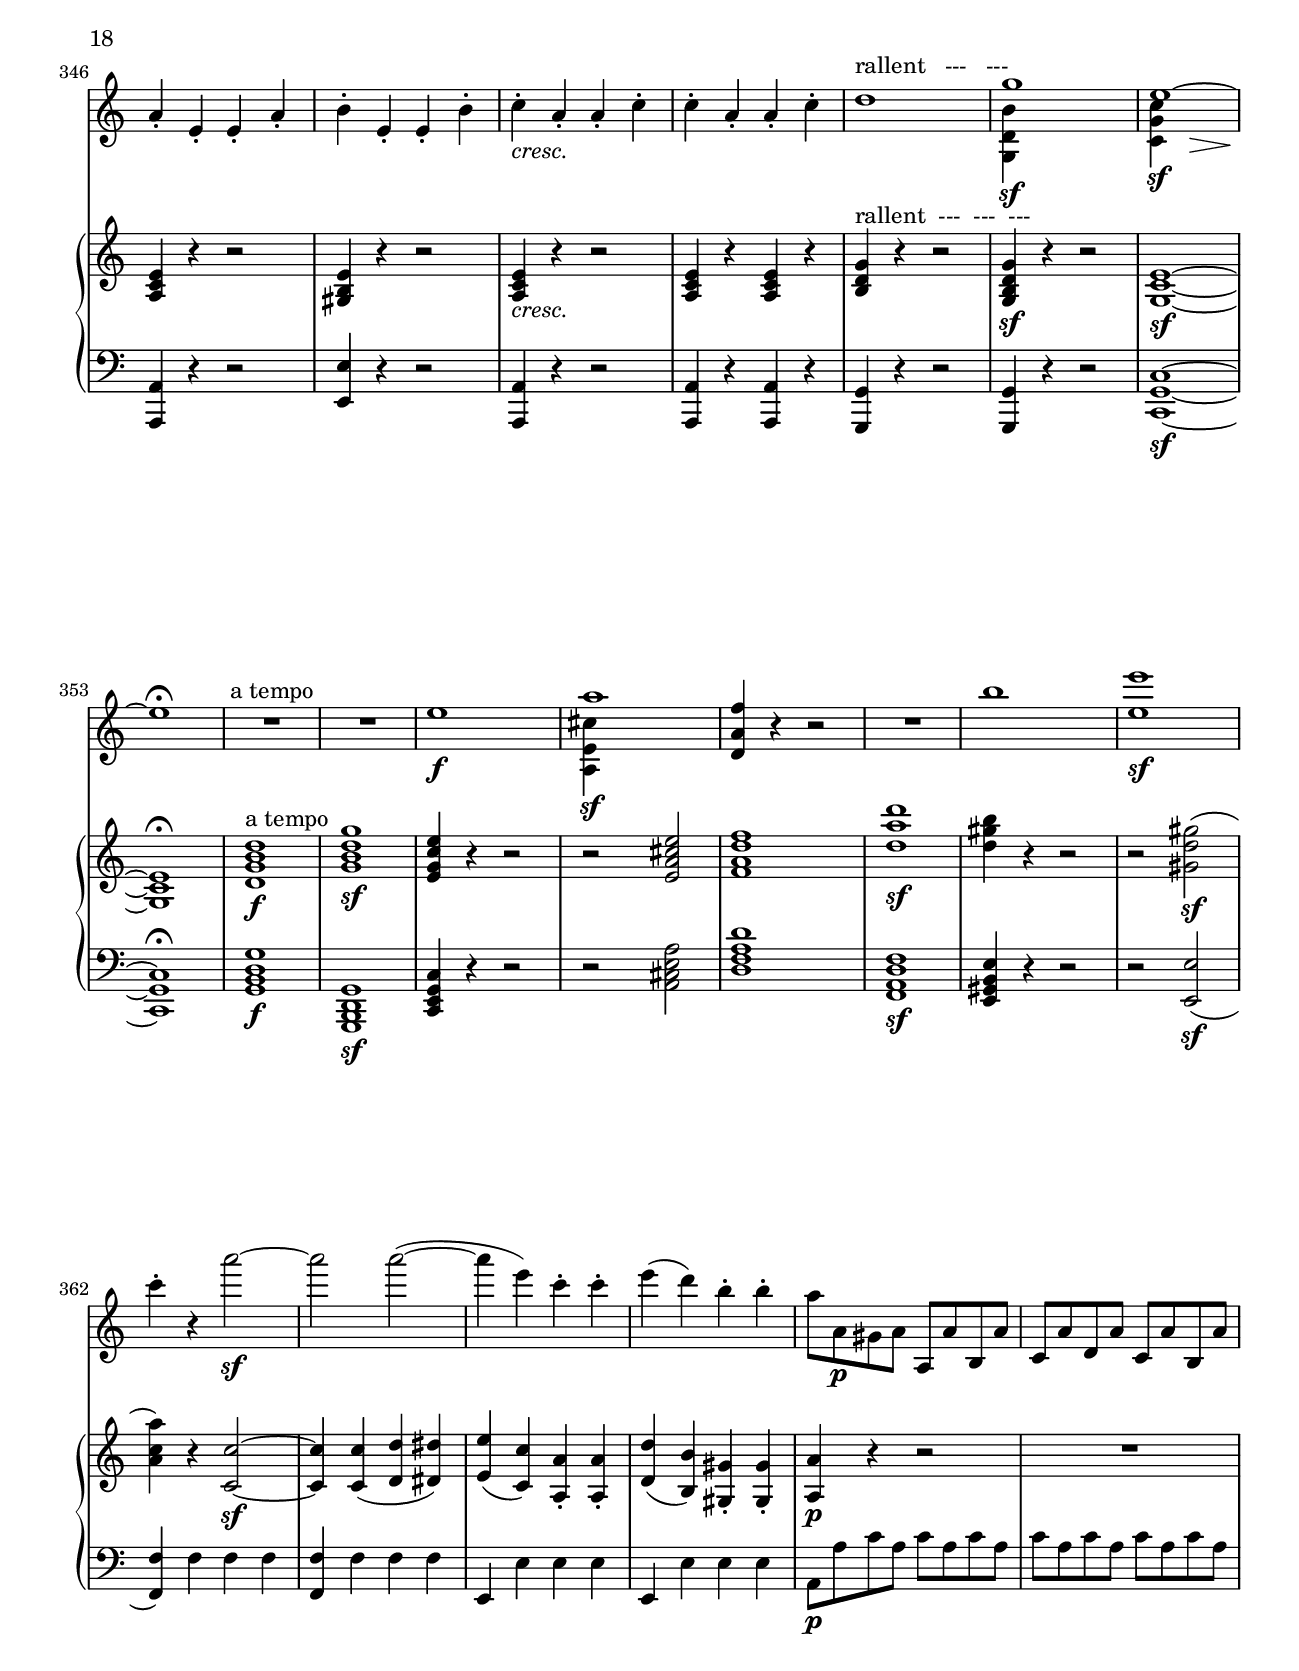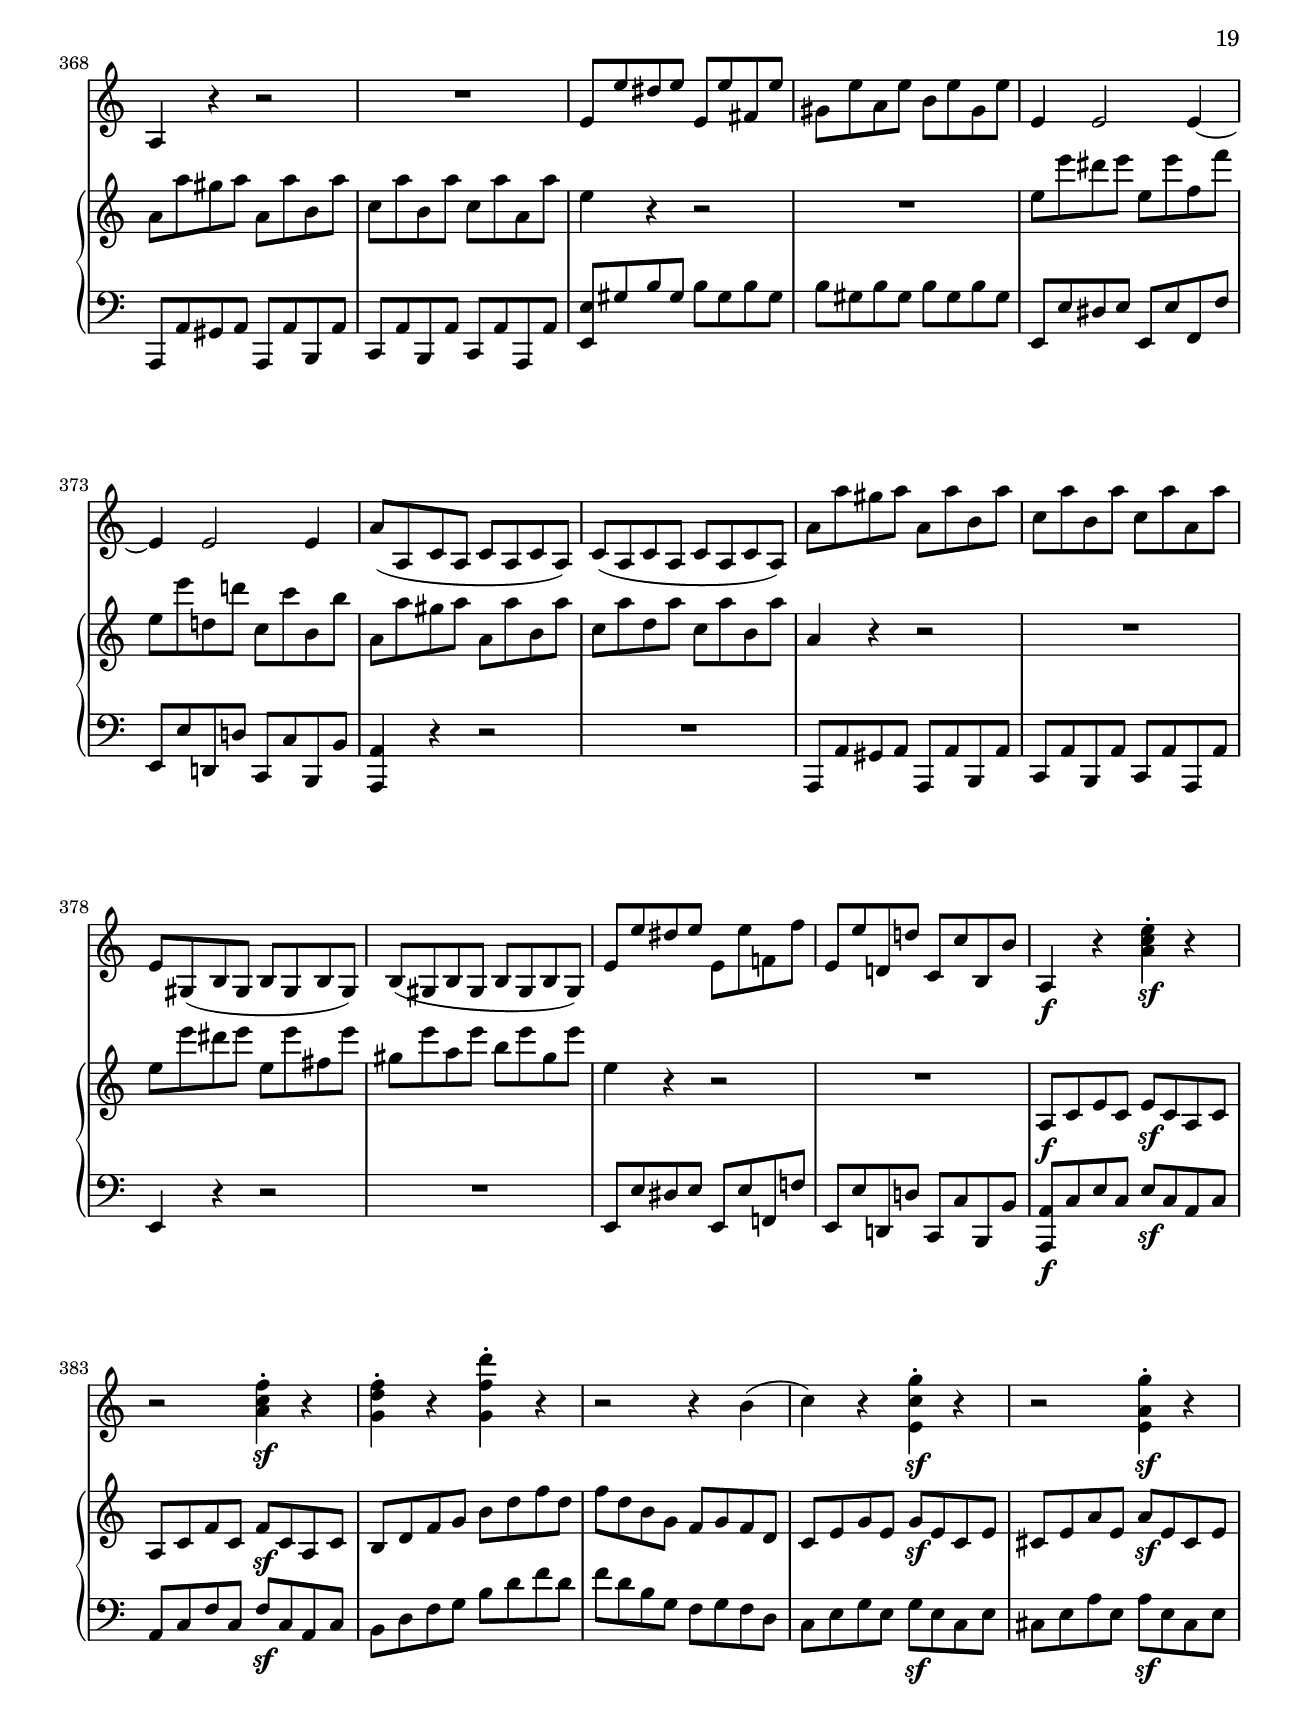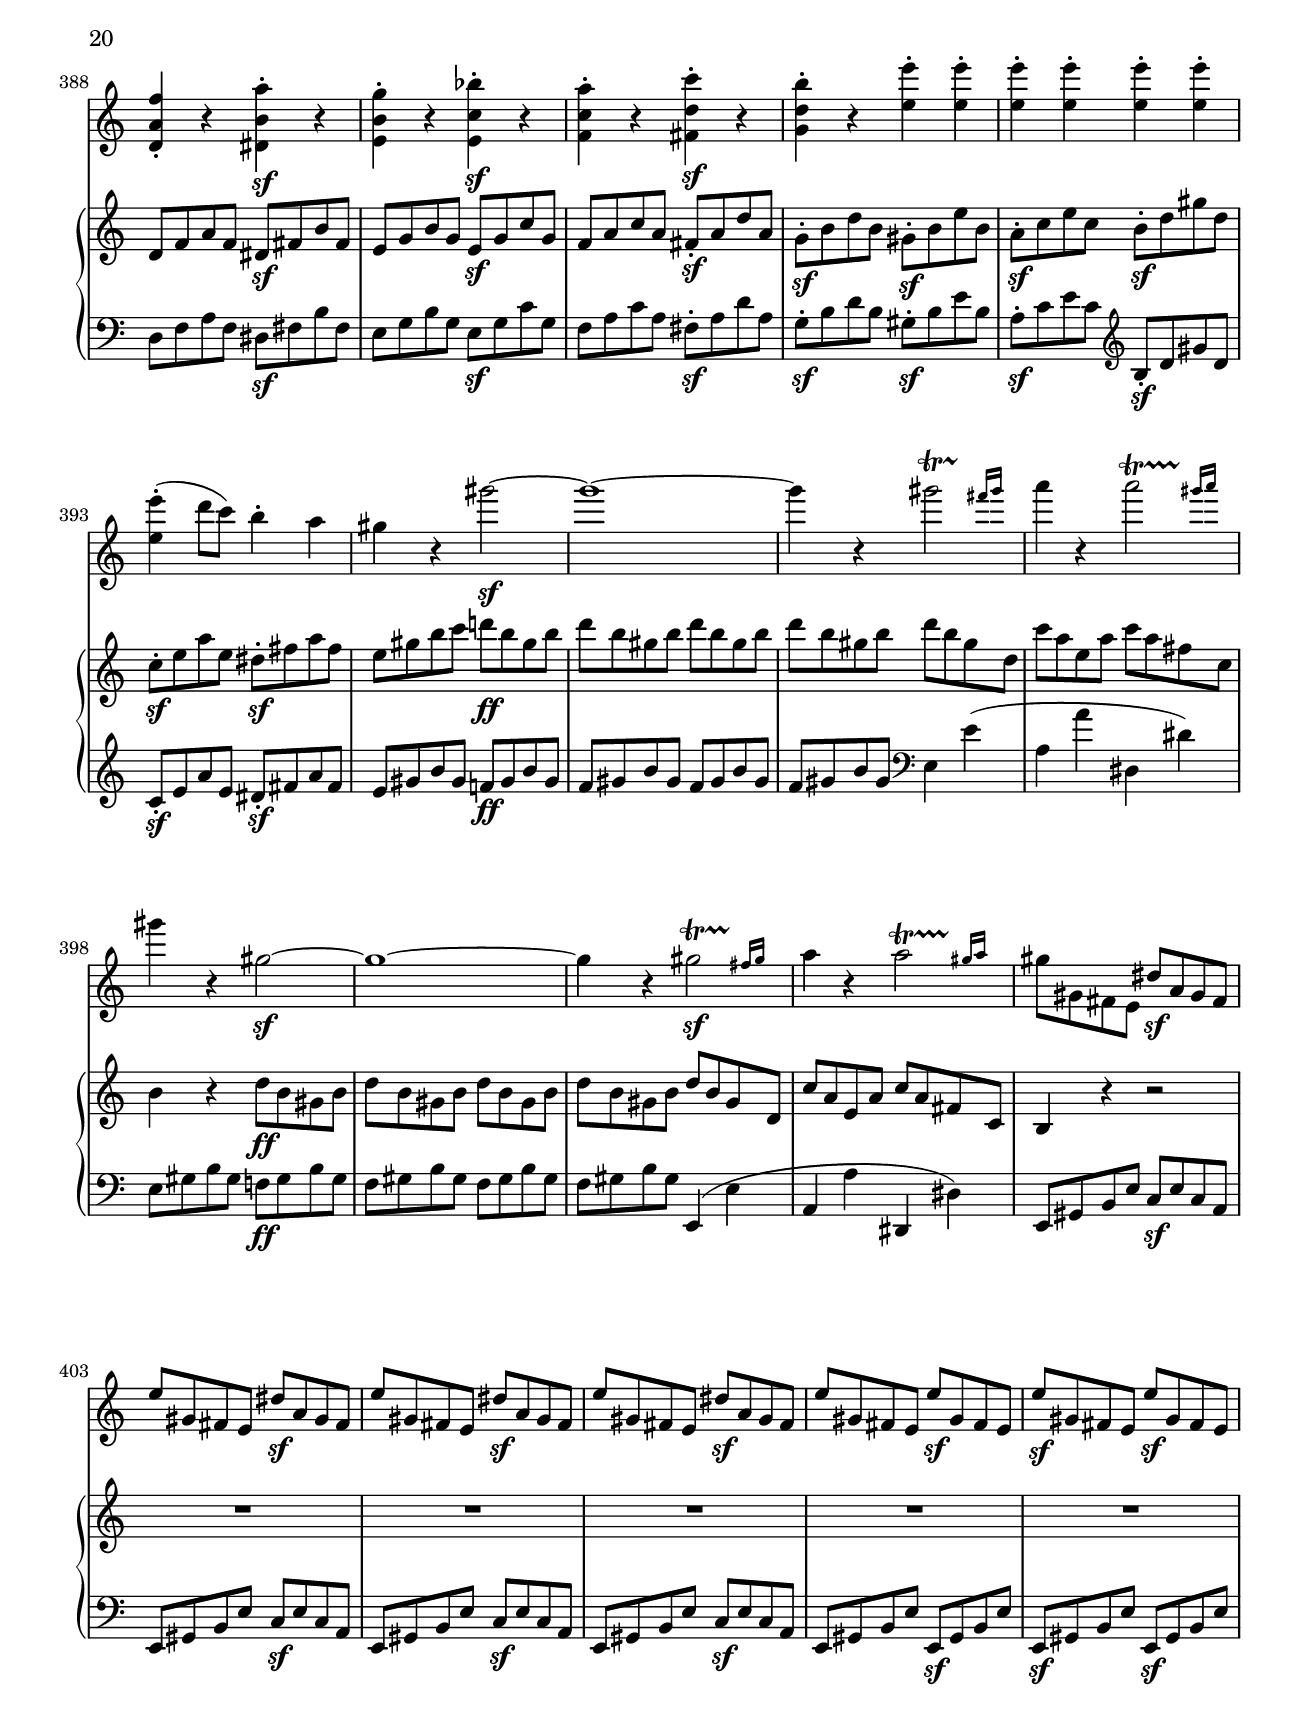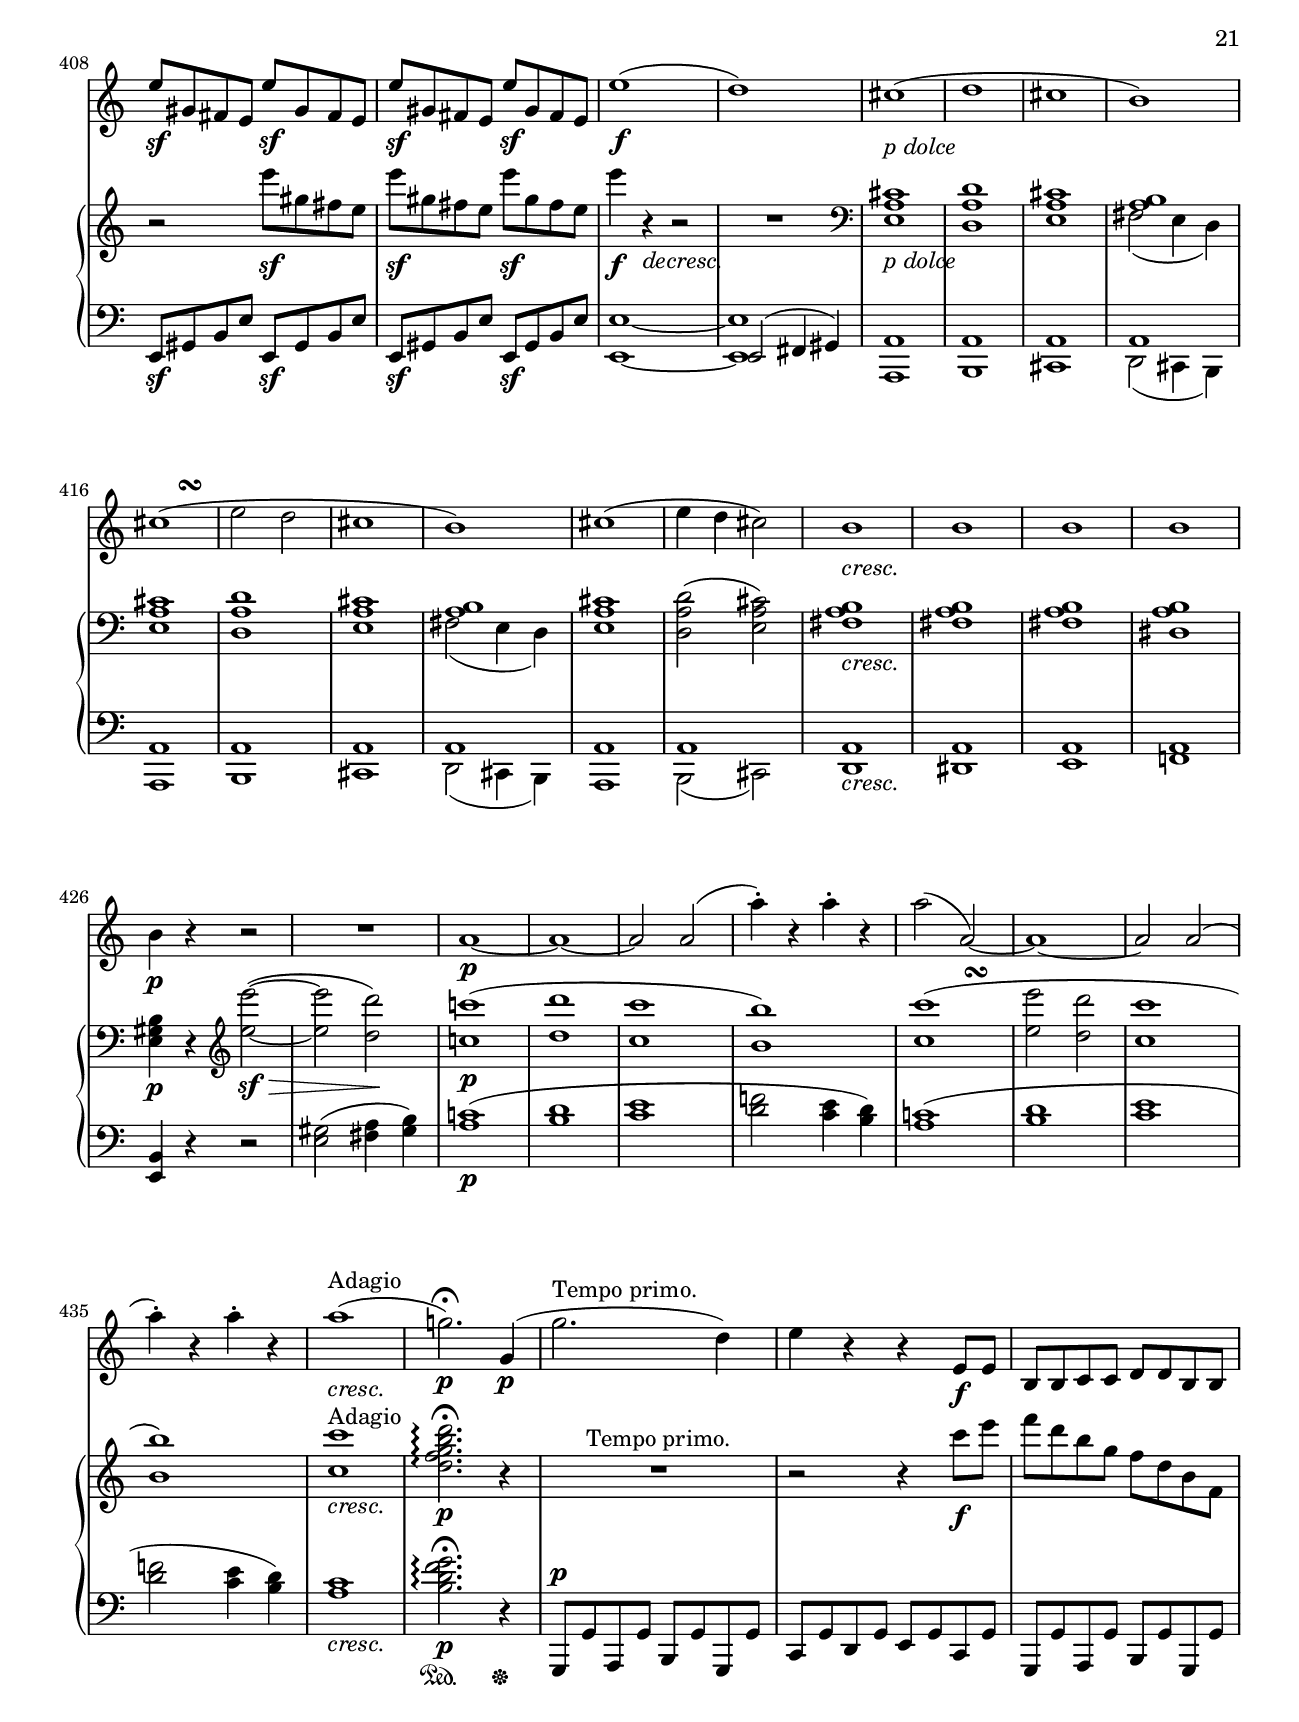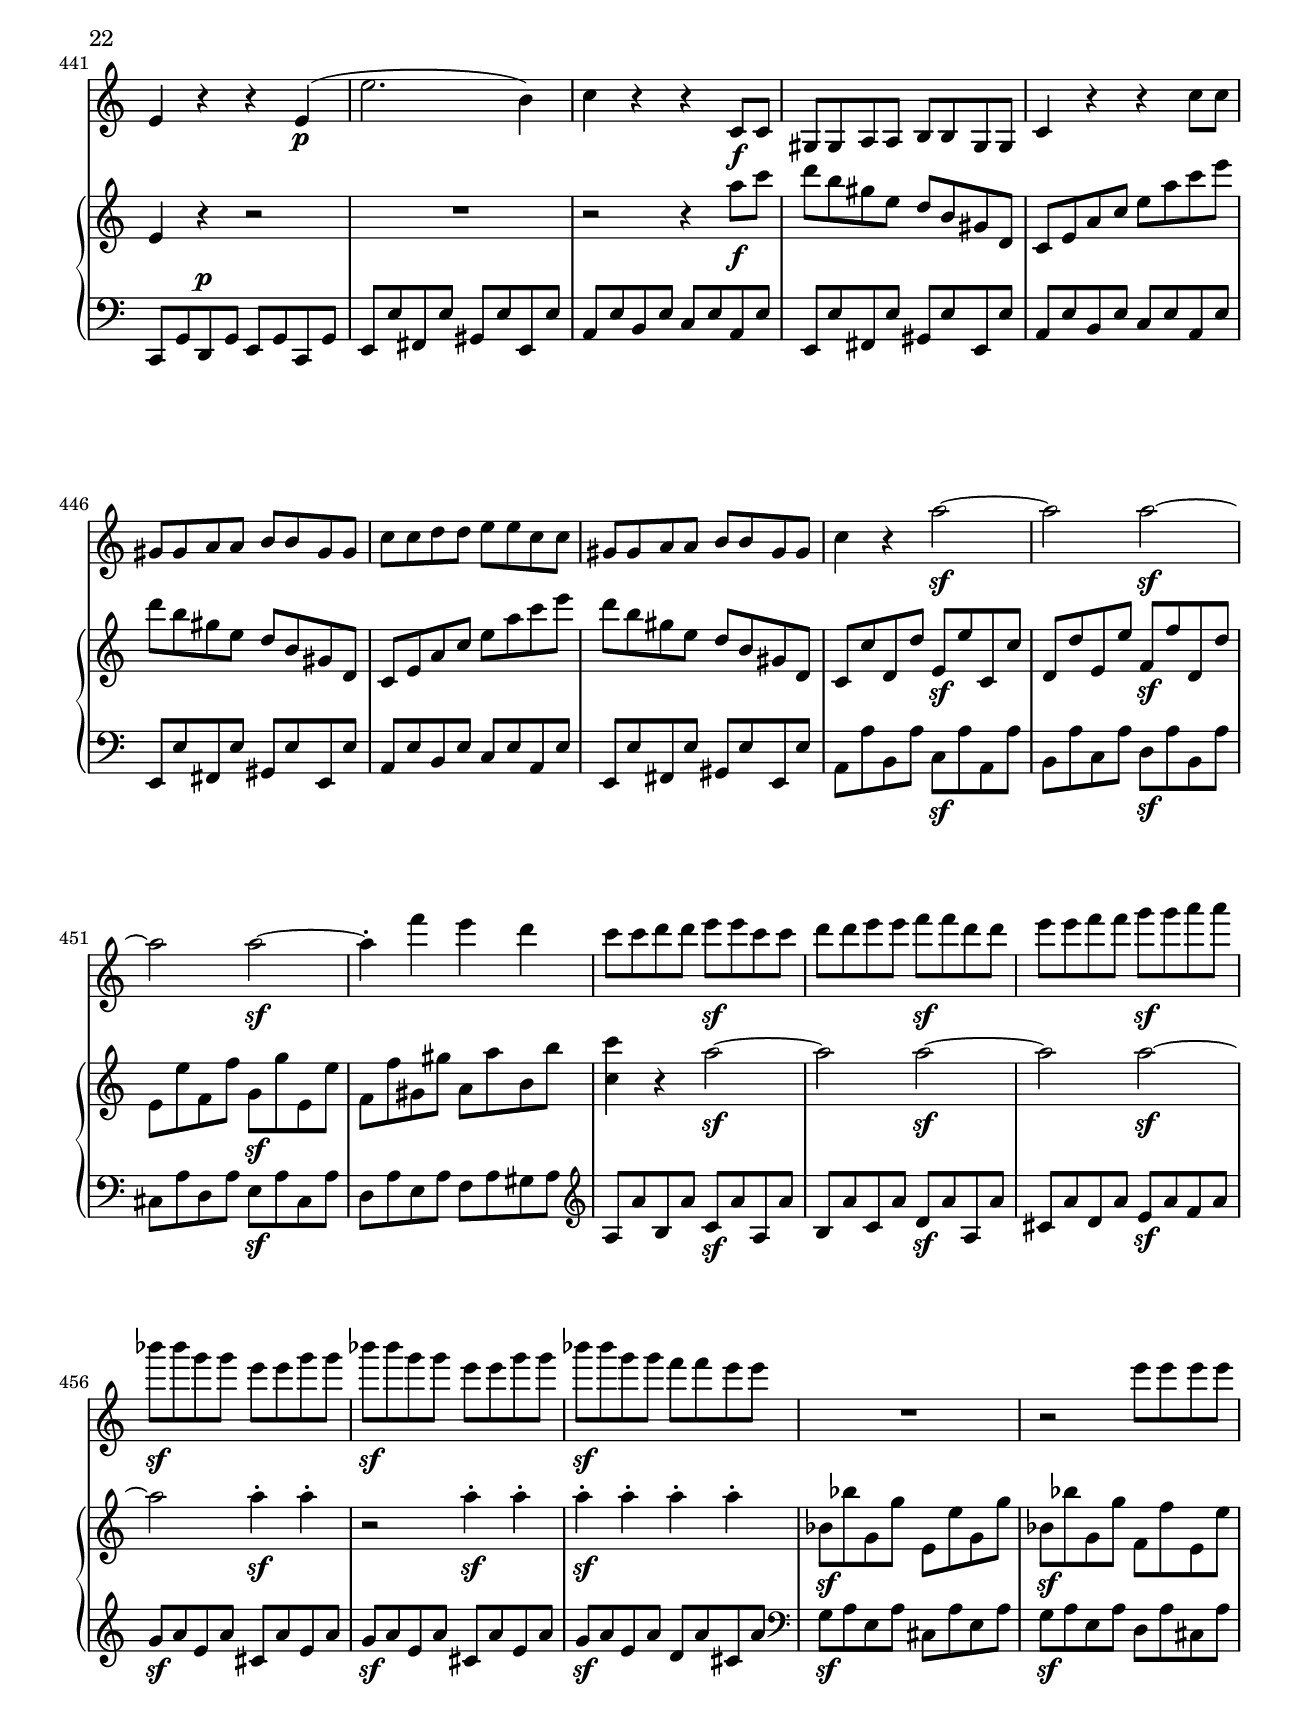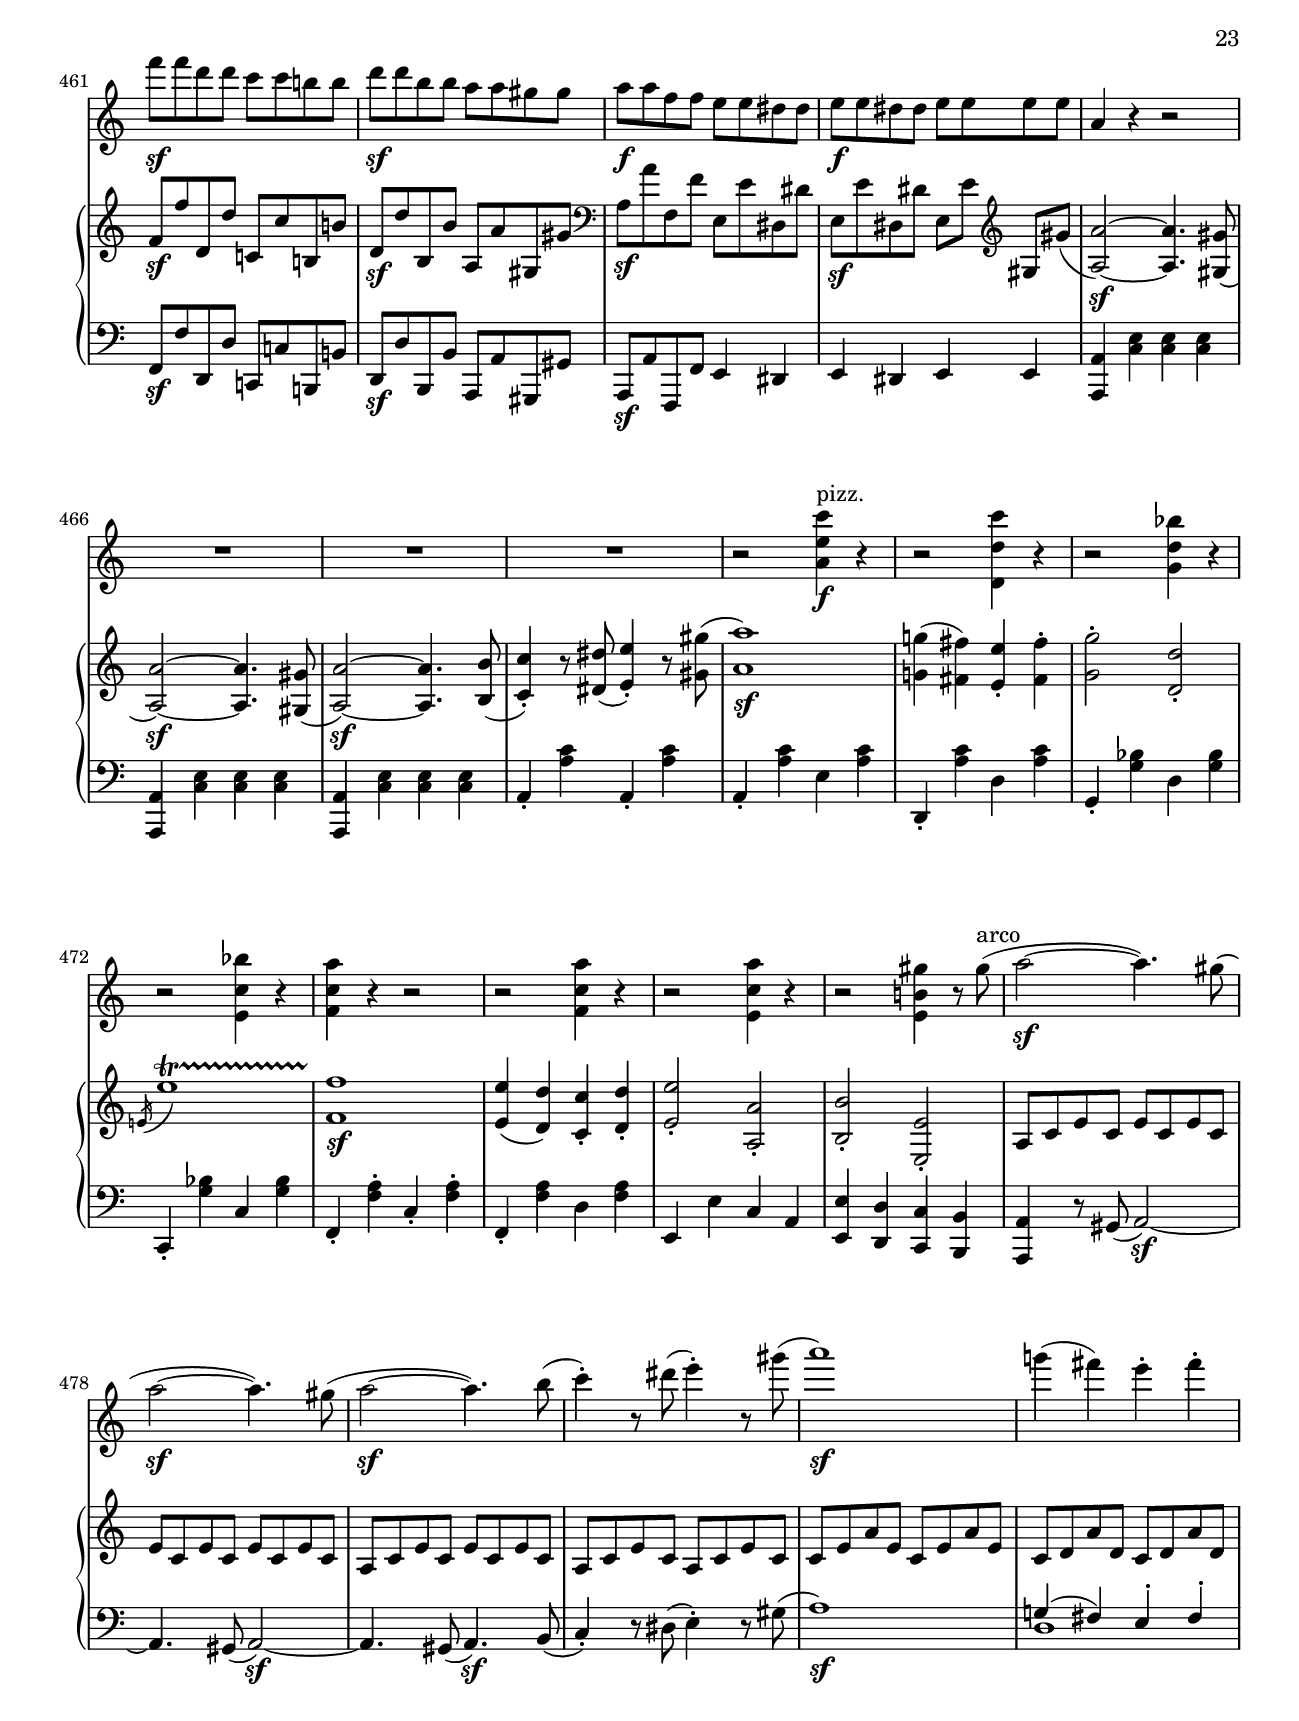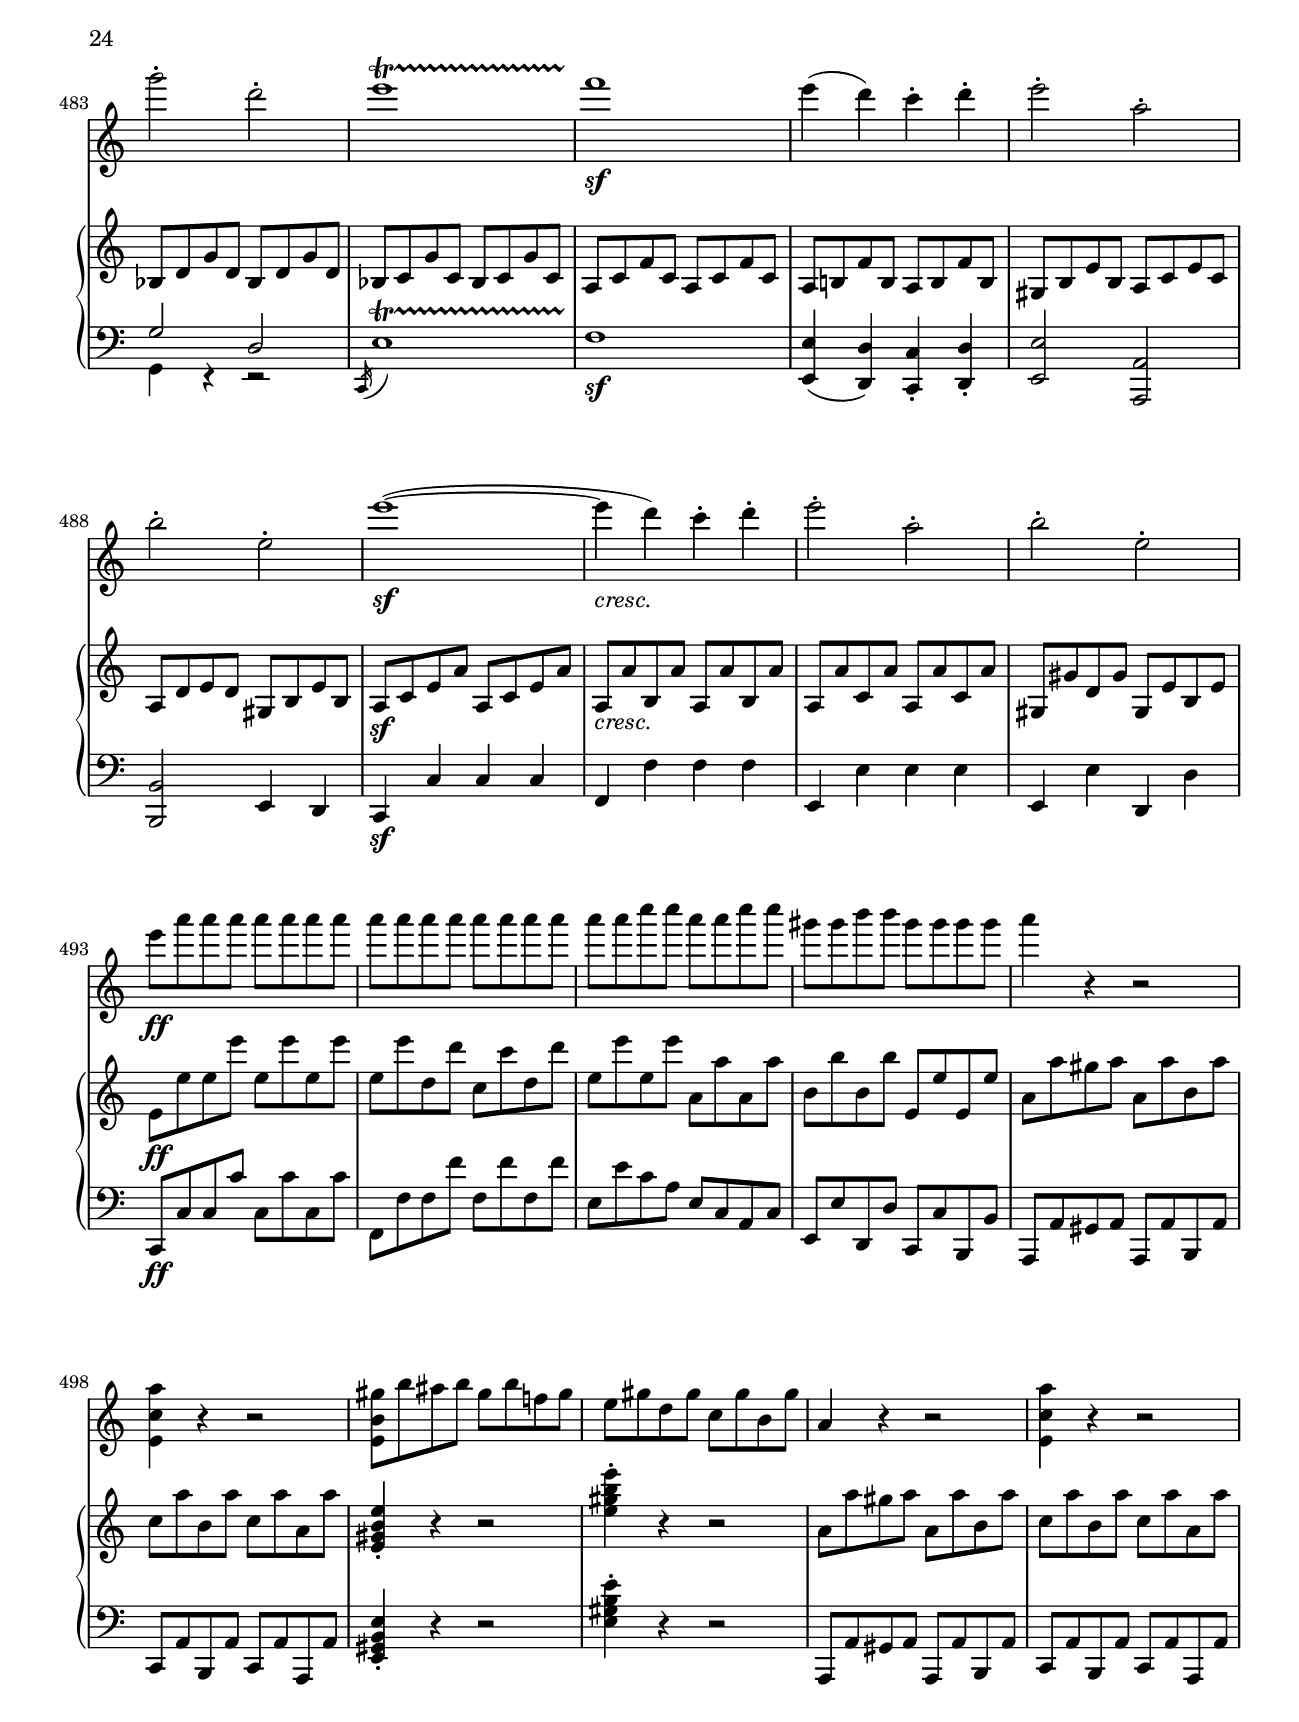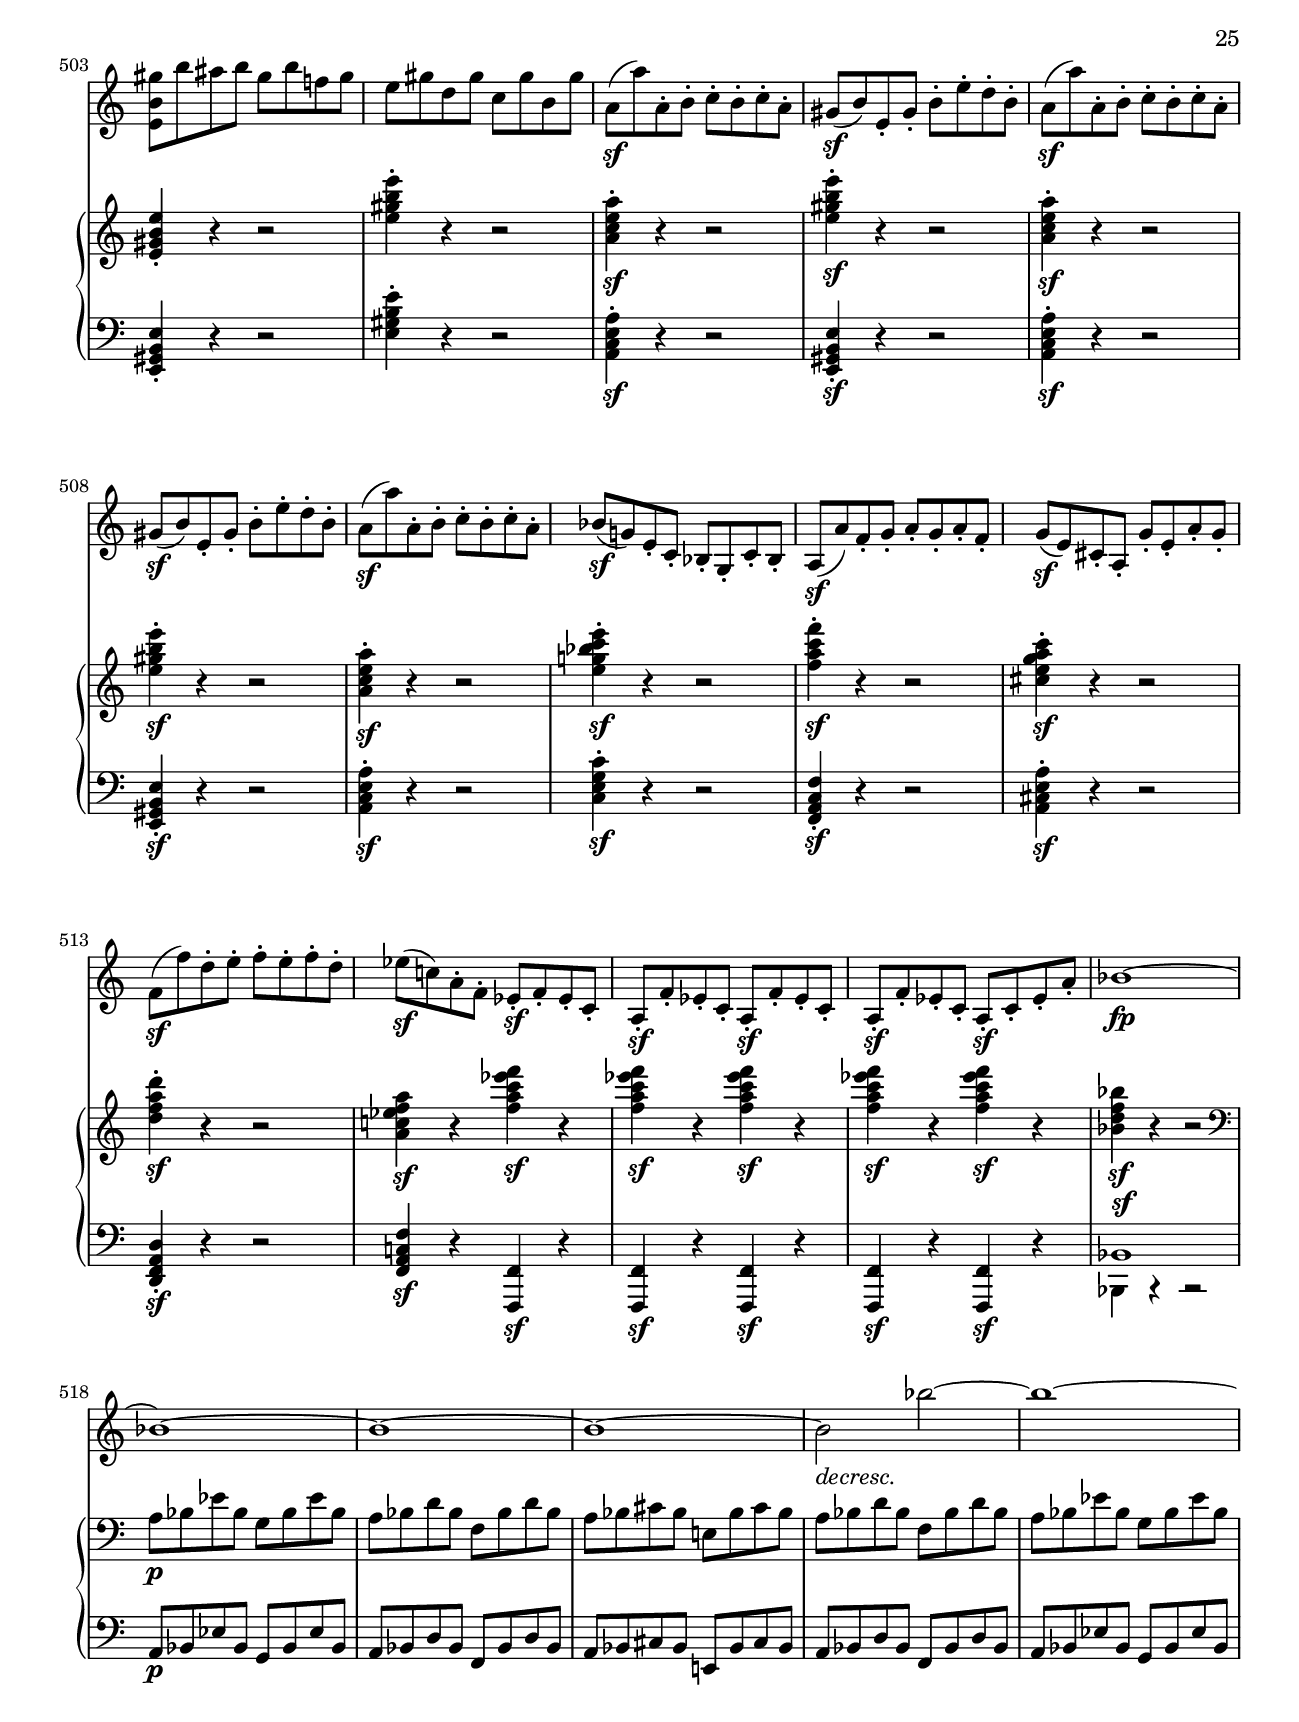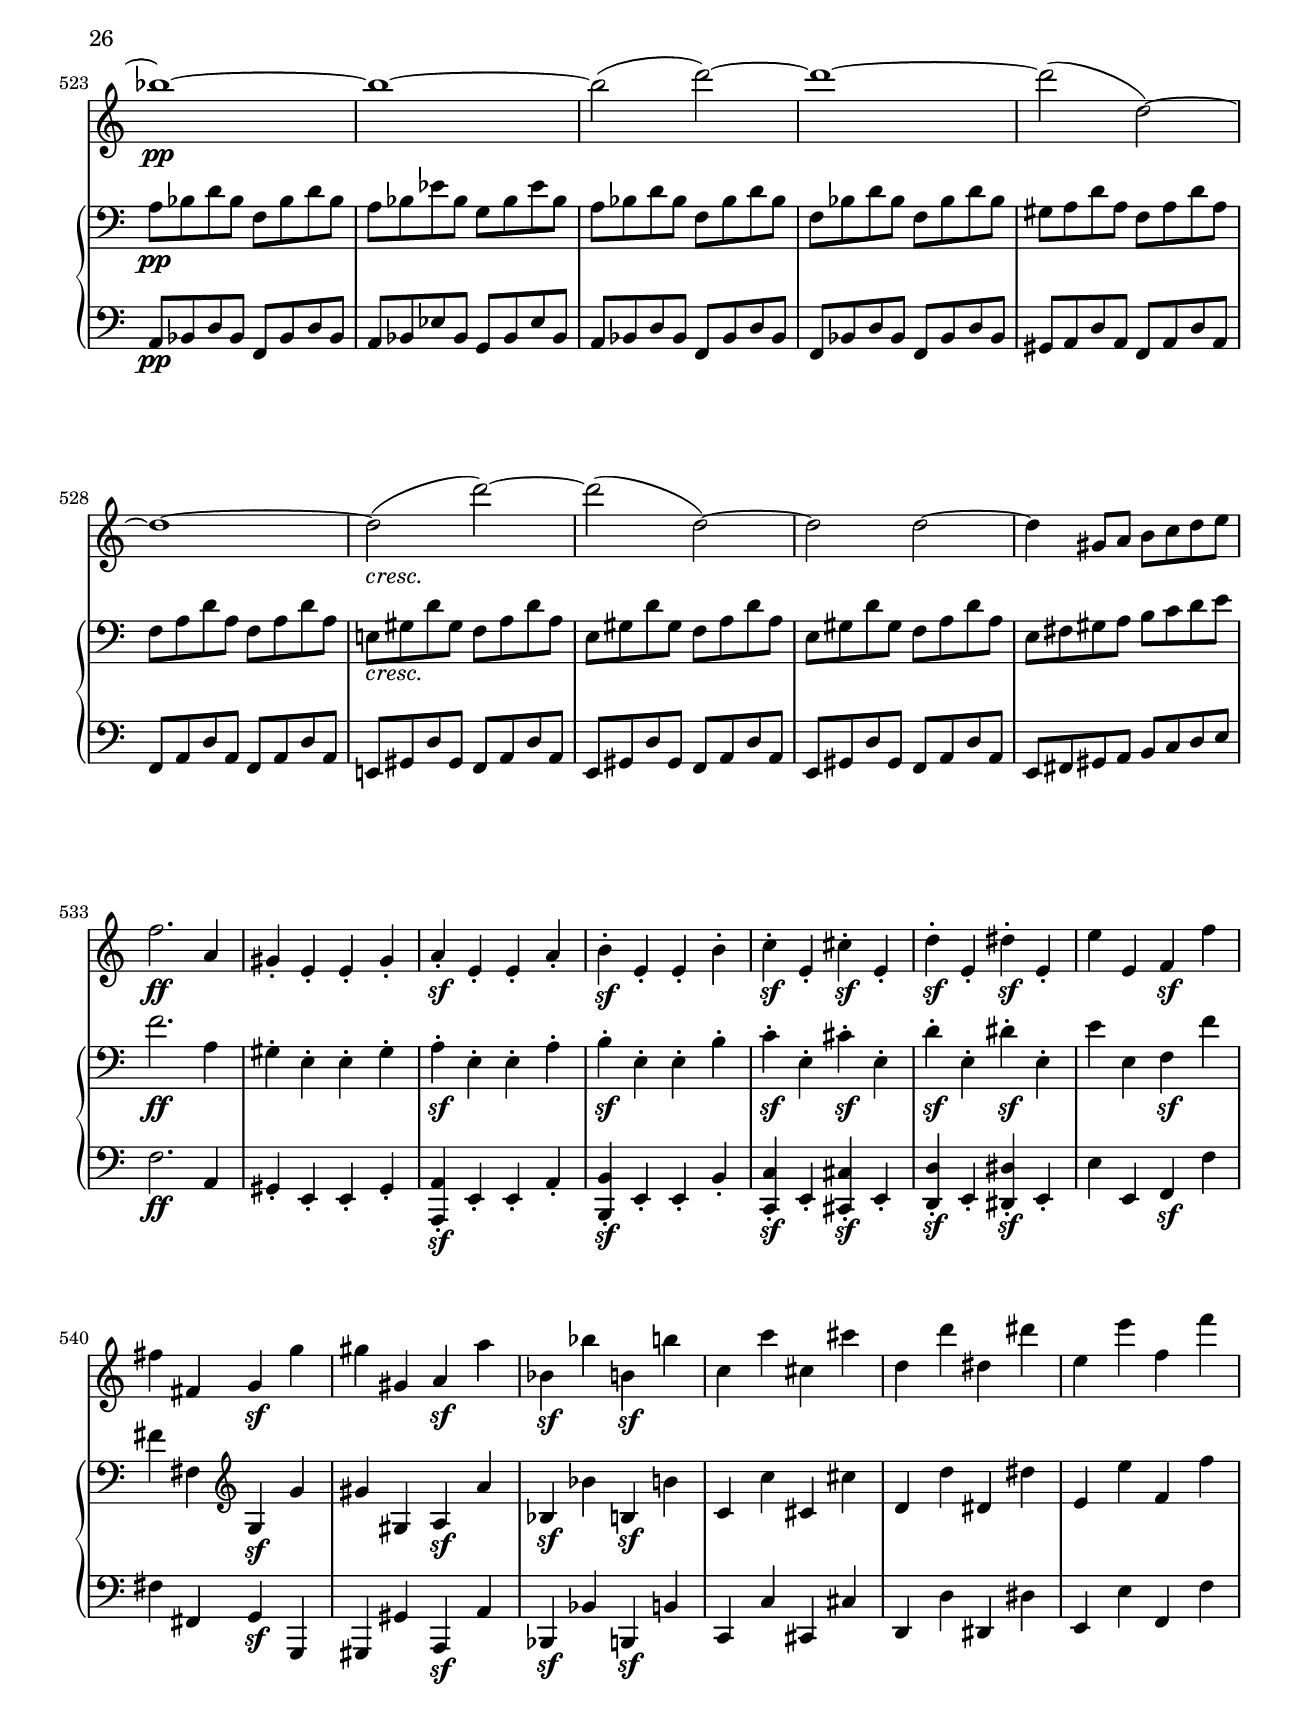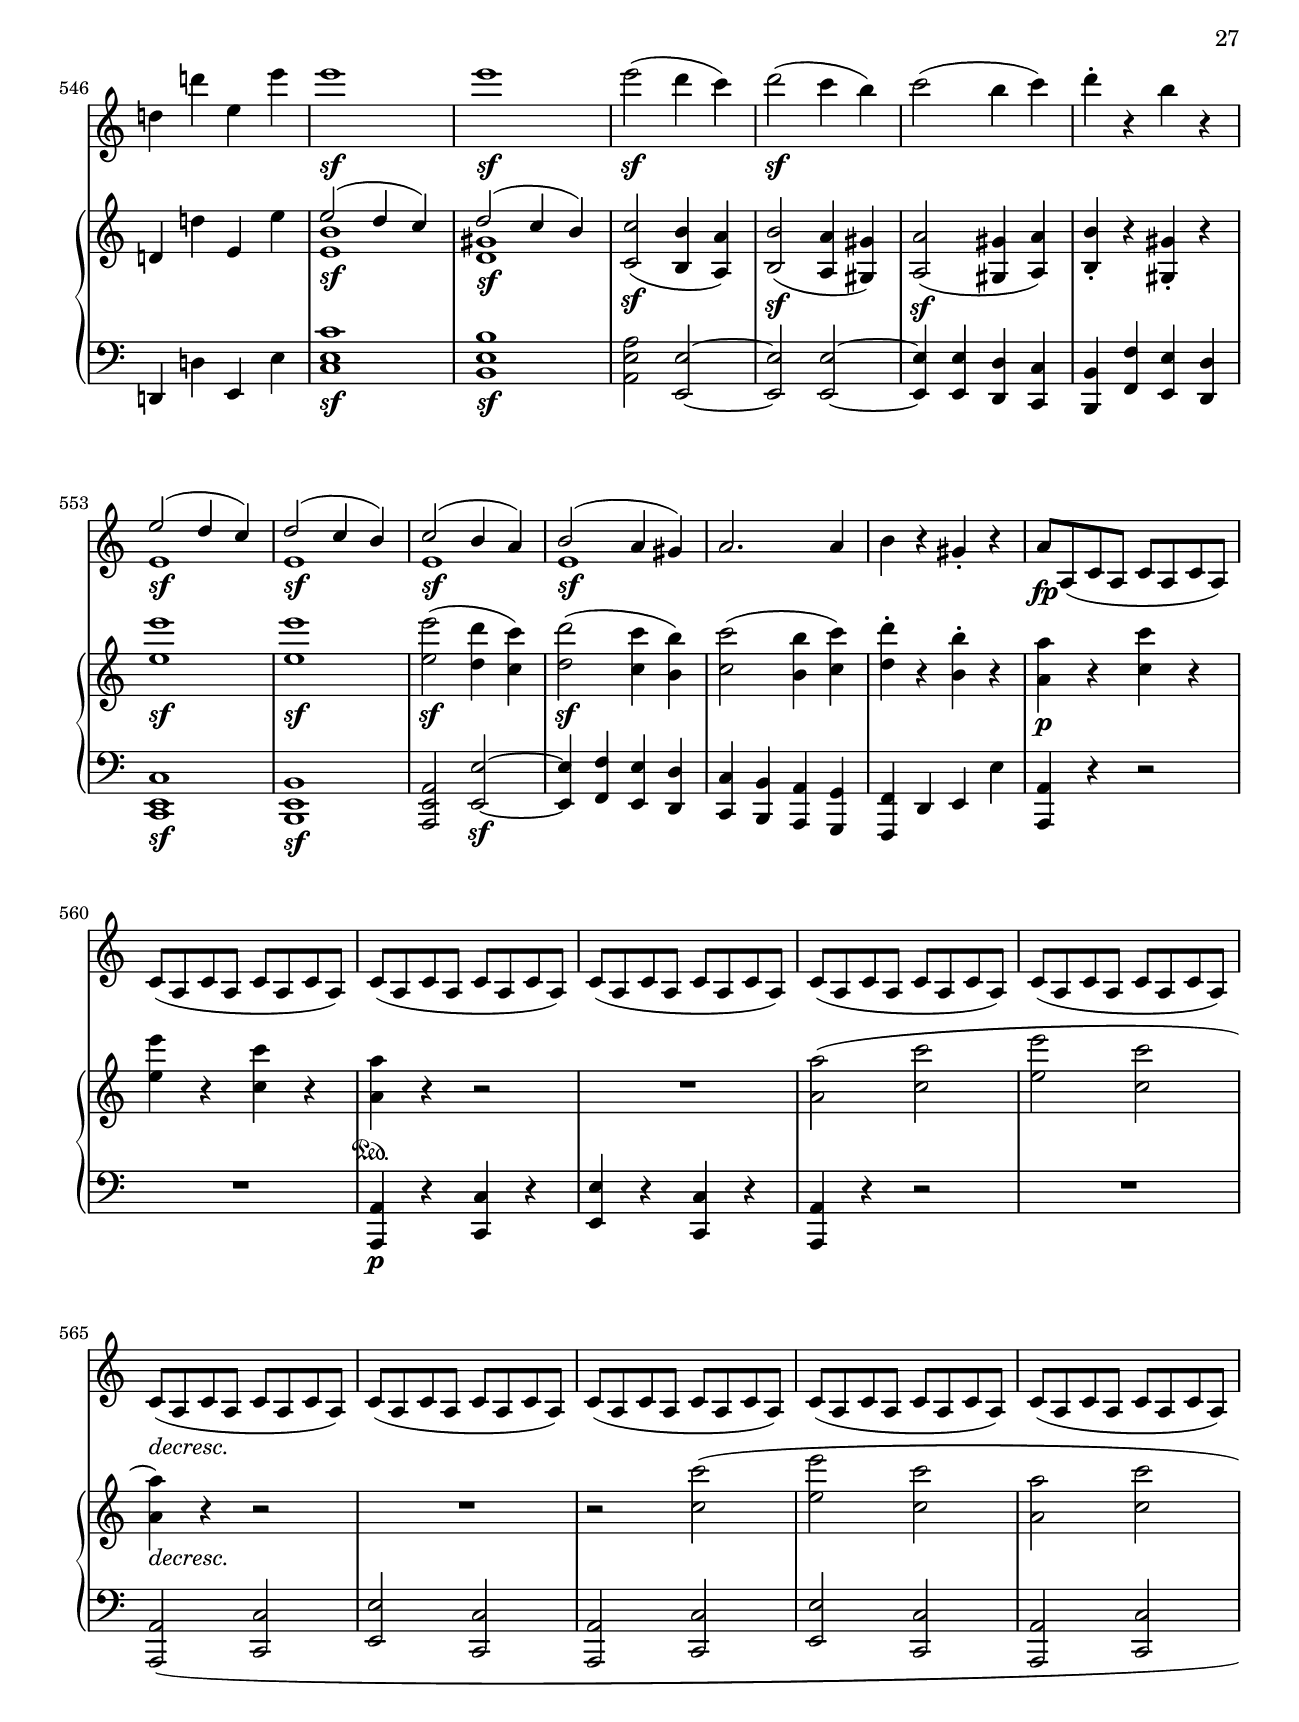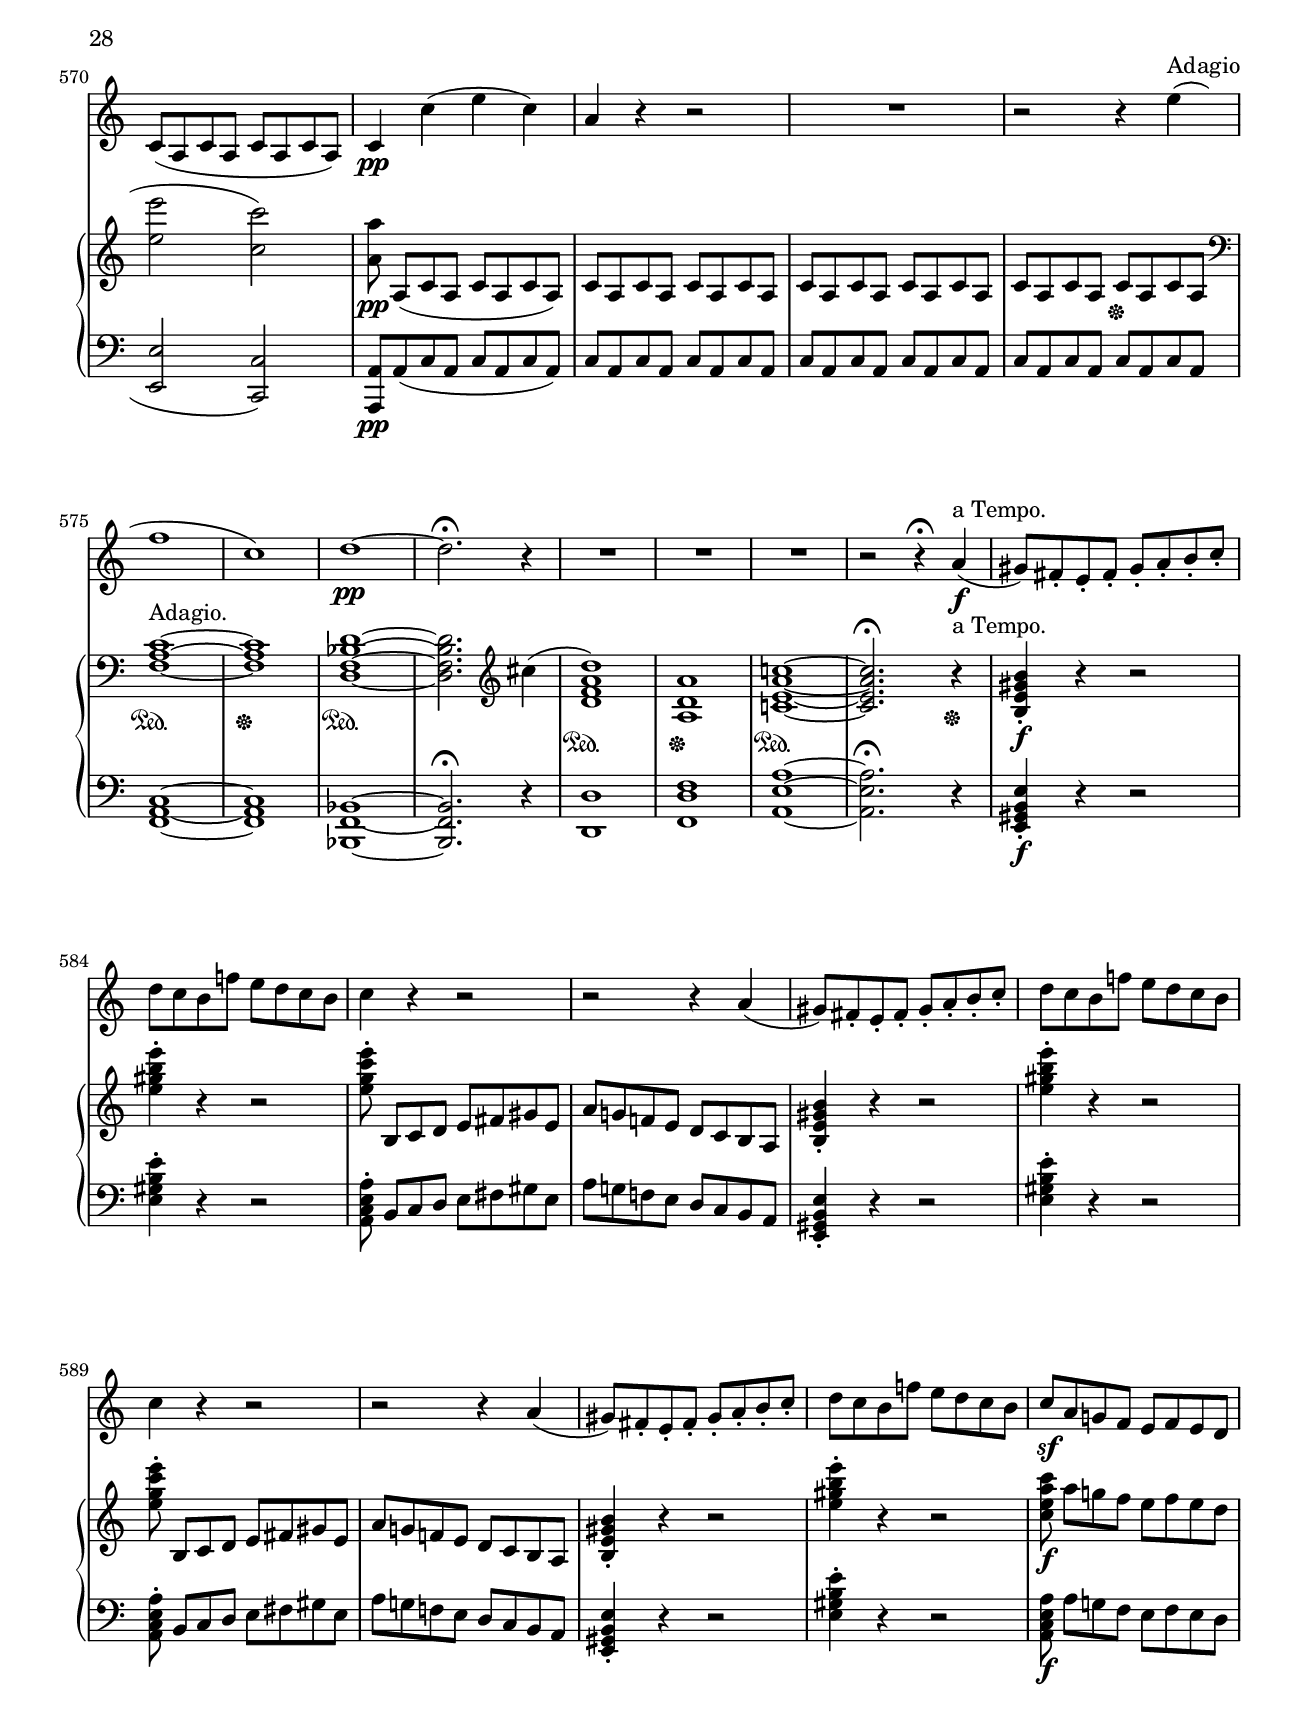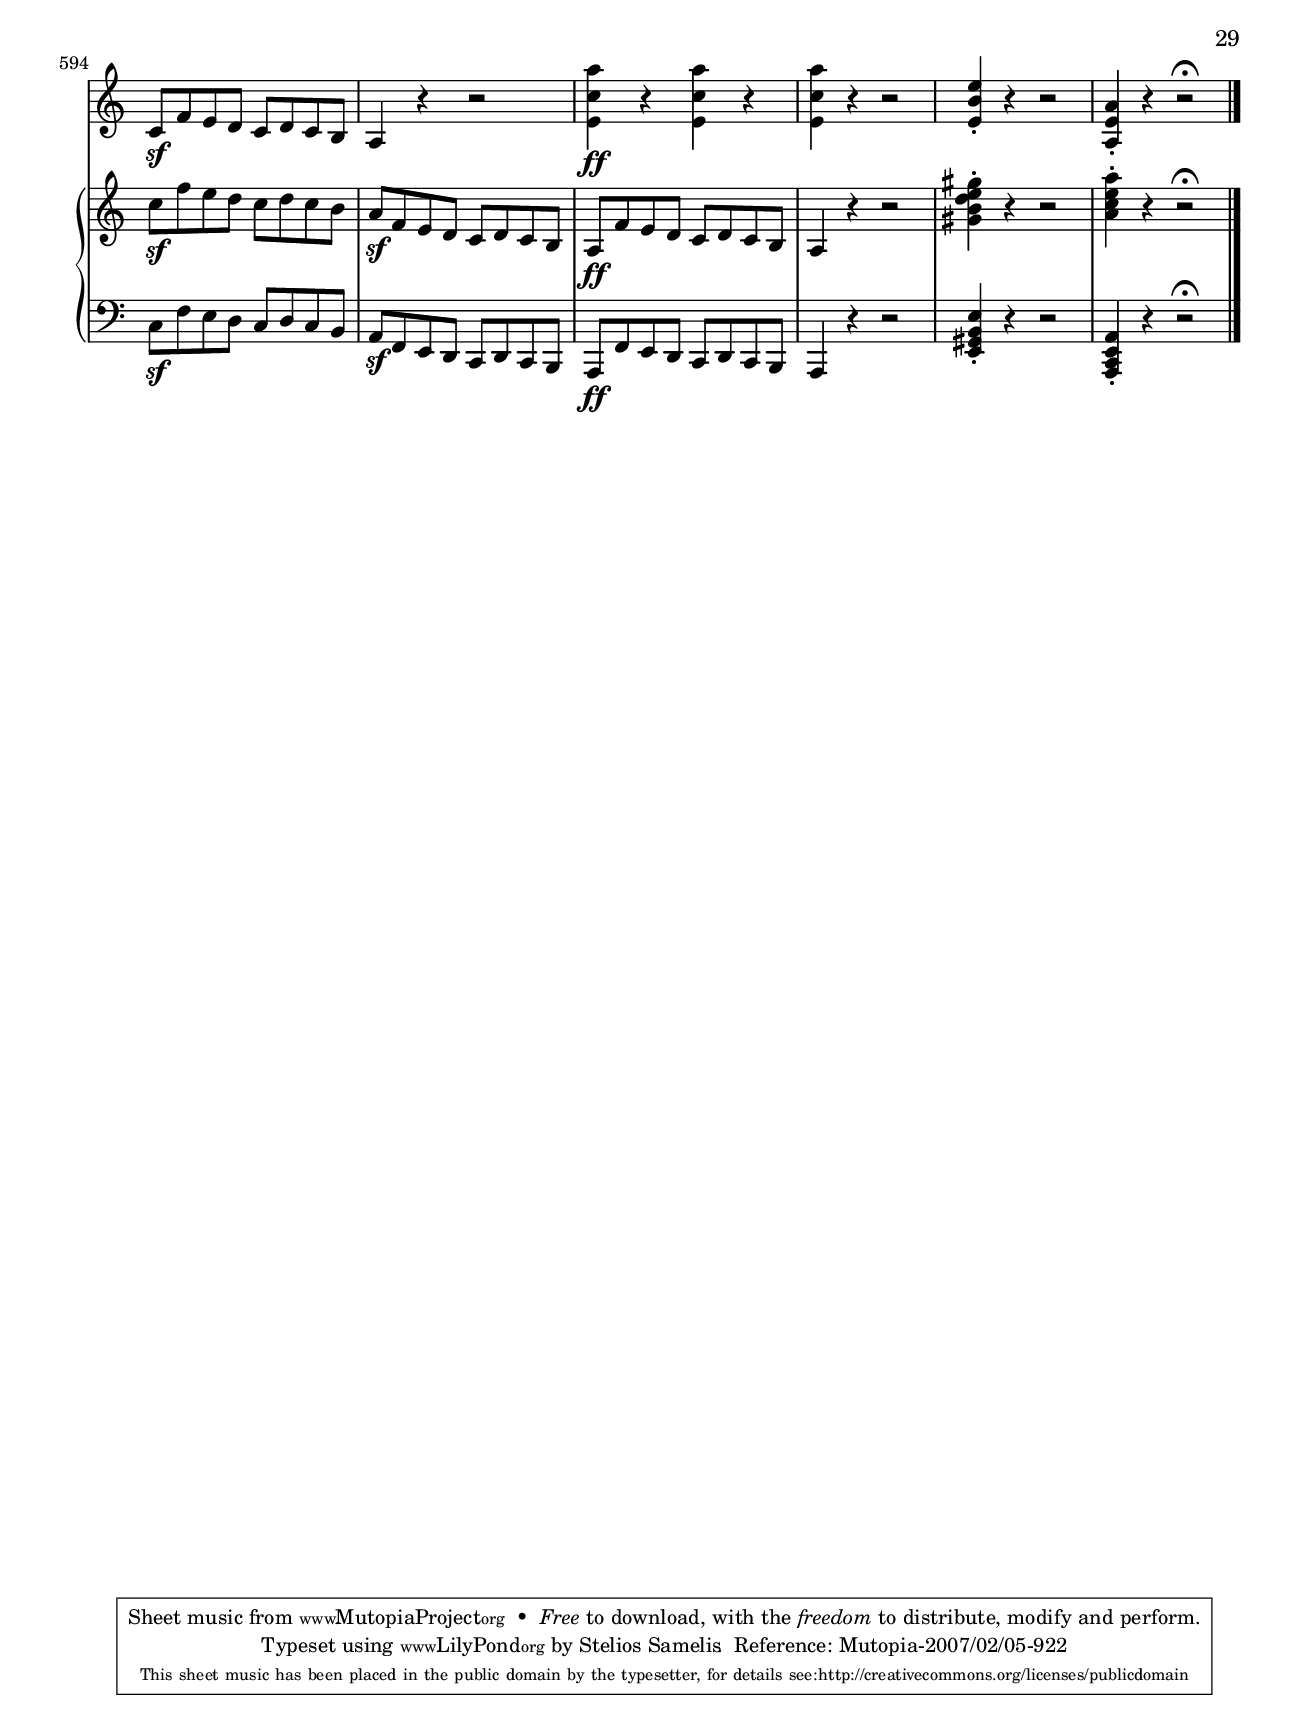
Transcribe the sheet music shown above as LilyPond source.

\version "2.10.3"

\version "2.10.3"

 violin = {
 \set Staff.instrumentName = "VIOLIN  "
 \set Staff.midiInstrument = "violin"
 \clef treble
 \key a \major
 \time 3/4
 \once \override Score.MetronomeMark #'transparent = ##t
 \tempo 4 = 32
 \override TextScript #'padding = #1.5
 <a e' cis'' a''>4\f^\markup { \bold "Adagio sostenuto." }( <d'' fis''>\p <b' d''>) <gis' b'>4( <e' e''>4. <d' gis'>8)
 <cis' a'>4 <b fis' d''> <b gis' d''> << { d''4( cis''8) } \\ { <a e'>4. } >> r8 r4 R2. R2. R2.
 r4 f''4_\markup { \italic "cresc." } <g! d' b' f''>4 << { f''4( e''8) } \\ { <c' g' c''>4. } >> r8 r4
 r4 a''4_\markup { \italic "cresc." } <b fis'! dis'' a''> <e' b' a''>4( gis''2) ~ gis''4( a''4. c''8\sf)
 b'4\p r8 r16 cis''!([ d'']) r16 r c''( b'8) r r r16 cis''!([ d'']) r r c''( bes'8) r r r16 cis''!([
 d'']) r r e''( f''8) r r r16 e''([ f'']) e''([ f'']) e''( f''8) r r r16 e''_\markup { \italic "cresc." }([ f'']) e''([ f''])
 e''_\markup { \italic "decr." }( f''2\pp^\fermata)
 \bar "||" \break

 \key a \minor
 \time 4/4
 \repeat volta 2 {
 \once \override Score.MetronomeMark #'transparent = ##t
 \tempo 2 = 142
 \partial 4 e''4( f''2.\sf^\markup { \bold "Presto." }) a'4 gis'4\staccato e'\staccato e'\staccato gis'\staccato
 a'4\staccato e'\staccato e'\staccato a'\staccato b'\staccato e'\staccato e'\staccato b'\staccato
 c''4\staccato_\markup { \italic "cresc." } a'\staccato a'\staccato c''\staccato
 c''\staccato a'\staccato a'\staccato c''\staccato d''1_\markup { \italic "rallent." } <g d' b' g''>1\sf
 << { e''2. r4 } \\ { \stemUp <c' g' c''>4\sf\> s2 s4\! } >>
 R1 R1 r2 r4 a'4\p\staccato gis'\staccato e'\staccato e'\staccato gis'\staccato
 a'\staccato_\markup { \italic "cresc." } e'\staccato e'\staccato a'\staccato
 a'\staccato e'\staccato e'\staccato a'\staccato b'4_\markup { \italic "rallent." } r r2 <g d' b'>4\sf r r2
 \new Voice { <g e' c''>4\ff
 \cadenzaOn s2 s16 r4 s1 s8 r4^\fermata e''4\p \cadenzaOff \bar "|" }
 f''2.( e''4_\markup { \italic "cresc." } f''2. f''4 ges''1 g''!1\sf) gis''1\sf a''4\sf( e'') c''\staccato d''\staccato
 e''4( c'') a'\staccato a'\staccato d''( b') gis'\staccato gis'\staccato
 a8\p a' gis' a' a a' b a' c' a' d' a' c' a' b a' a4 r r2 R1
 e'8 e'' dis'' e'' e' e'' fis' e'' gis' e'' a' e'' b' e'' gis' e'' e'4 e'2 e'4 ~ e'4 e'2 e'4
 c'8( a c' a c' a c' a) c'( a c' a c' a c' a) a' a'' gis'' a'' a' a'' b' a'' c'' a'' b' a'' c'' a'' a' a''
 e'8 gis( b gis b gis b gis) b( gis b gis b gis b gis) e' e'' dis'' e'' e' e'' f'! f''! e' e'' d'! d''! c' c'' b b'
 a4\f r <a' c'' e''>\sf r r2 <a' c'' f''>4\sf\staccato r4 <g' d'' f''>4\staccato r <g' f'' d'''>\staccato r
 r2 r4 b'4( c''4) r <e' e'' g''>\sf\staccato r r2 <g'' a''>4\sf\staccato r <f'' a''>\staccato r <dis' b' a''>\staccato r
 r2 r4 dis''4( e'') r <e'' e'''>\sf\staccato r r2 <e'' e'''>4\sf\staccato r <e'' e'''>4\sf\staccato r <e'' e'''>\sf\staccato r
 r2 g''4 g'' fis'' r dis'''2\sf ~ dis'''1 ~ dis'''4 r4 \afterGrace dis'''2( \startTrillSpan { cis'''16[ \stopTrillSpan dis''']) }
 e'''4 r \afterGrace e'''2( \startTrillSpan { dis'''16[ \stopTrillSpan e''']) } dis'''4 r dis''2\sf ~ dis''1 ~ dis''4 r
 \afterGrace dis''2( \startTrillSpan { cis''16[ \stopTrillSpan dis'']) } e''4 r
 \afterGrace e''2( \startTrillSpan { dis''16[ \stopTrillSpan e'']) }
 dis''8\staccato fis' e' dis' e''\sf\staccato g'! fis' e' dis''\staccato fis' e' dis' e''\sf\staccato g' fis' e'
 dis''\staccato fis' e' dis' e''\sf\staccato g' fis' e' dis''\staccato fis' e' dis' e''\sf\staccato g' fis' e'
 dis''\staccato fis' e' dis' b'\sf\staccato fis' e' dis' b'\sf\staccato fis' e' dis' b'\sf\staccato fis' e' dis'
 b'\sf\staccato fis' e' dis' b'\sf\staccato fis' e' dis' b'\sf\staccato fis' e' dis' b'\sf\staccato fis' e' dis'
 b'1\f( a'1_\markup { \italic "decresc." }) gis'1_\markup { \italic "p dolce" }( a' gis' fis')
 gis'1^\markup { \translate #(cons 4 1) { \musicglyph #"scripts.turn" } }( b'2 a' gis'1 fis'1)
 gis'1( b'4 a' gis'2) fis'1_\markup { \italic "cresc." } fis'1 fis'1 fis'1 fis'4\p r r2 R1
 e''1 ~ e'' ~ e''2 e''2( e'''4\staccato) r e'''\staccato r e'''2( e'') ~ e''1 ~ e''2 e''2( e'''4\staccato) r e'''\staccato r
 e'''1^\markup { "Adagio" }_\markup { \italic "cresc." }( d'''2.\p^\fermata) d'4\p^\markup { "a tempo" }( d''2. a'4)
 b'4 r r b'8\f b' fis'8 fis' g' g' a' a' fis' fis' b'4 r r b'4\p( b''2. fis''4) g''4 r r g'8\f g' dis' dis' e' e' fis' fis' dis' dis'
 g'4 r r g''8 g'' dis'' dis'' e'' e'' fis'' fis'' dis'' dis'' g'' g'' a'' a'' b'' b'' g'' g'' dis'' dis'' e'' e'' fis'' fis'' dis'' dis''
 g''4 r e'''2\sf ~ e'''4 r e'''2\sf ~ e'''4 r e'''2\sf ~ e'''4 c'''4\staccato b''\staccato a''\staccato
 g''8 g'' a'' a'' b''\sf b'' g'' g'' a'' a'' b'' b'' c'''\sf c''' a'' a'' b'' b'' c''' c''' d'''\sf d''' e''' e'''
 f'''!8\sf f''' d''' d''' b'' b'' d''' d''' f'''\sf f''' d''' d''' b'' b'' d''' d''' f'''\sf f''' d''' d''' c''' c''' b'' b''
 R1 r2 e'''8 e''' e''' e''' a'''\sf a''' a''' a''' g'''! g''' fis''' fis''' a'''\sf a''' fis''' fis''' e''' e''' dis''' dis'''
 e'''8\sf e''' c''' c''' b'' b'' ais'' ais'' b''\sf b'' ais'' ais'' b'' b'' b'' b'' e''4 r r2
 R1 R1 R1 R1 r2 <a e' a' g''>4\f^\markup { "pizz." } r4 r2 <d' a' f''!>4 r r2 <g d' b' f''>4 r
 <c' e' c'' e''>4 r r2 r2 <e' a' a''>4 r r2 <e' b' b''>4 r
 r2 <dis' b' b''>4 r8 dis''8^\markup { "arco" }( e''2\sf ~ e''4.) dis''8( e''2\sf ~ e''4.) dis''8( e''2\sf ~ e''4.)
 fis''8( g''4\staccato) r8 ais''8( b''4\staccato) r8 dis'''8( e'''1\sf)
 d'''!4( cis''') b''\staccato cis'''\staccato d'''2\staccato a''\staccato b''1 \startTrillSpan c'''1\sf \stopTrillSpan
 b''4( a'') gis''\staccato a''\staccato b''2\staccato e''\staccato fis''\staccato b'\staccato
 b''1\sf( ~ b''4_\markup { \italic "cresc." } a'') g''!\staccato a''\staccato
 b''2\staccato e''\staccato fis''\staccato b'\staccato
 b''8\ff e''' e''' e''' e''' e''' e''' e''' e''' e''' e''' e''' e''' e''' e''' e''' e''' e''' g''' g''' e''' e''' g''' g'''
 dis''' dis''' fis''' fis''' dis''' dis''' dis''' dis''' e'''4 r r2 <e' b' e''>4\staccato r r2
 a'8 a'' gis'' a'' fis'' a'' e'' a'' dis'' a'' c'' dis'' b' dis'' a' dis'' g'4\staccato r r2 <e' b' e''>4\staccato r r2
 a'8 a'' gis'' a'' fis'' a'' e'' a'' dis'' a'' c'' dis'' b' dis'' a' dis''
 g'8\sf( e'') e'\staccato fis'\staccato a'\staccato g'\staccato fis'\staccato e'\staccato
 dis'\sf( fis') b\staccato dis'\staccato fis'\staccato b'\staccato a'\staccato fis'\staccato
 g'\sf( e'') e'\staccato fis'\staccato a'\staccato g'\staccato fis'\staccato e'\staccato
 dis'\sf( fis') b\staccato dis'\staccato fis'\staccato b'\staccato a'\staccato fis'\staccato
 g'\sf( e'') e'\staccato g'\staccato b\sf g' e'' g' b\sf fis' dis'' fis' b\sf fis' dis'' fis' <b e' d''!>1\ff ~ d''1^\fermata }
 \alternative { { c''1\p ~ c''2.^\fermata } { c''4\p ~ \bar "" c''2 ~ \partial 4 c''4 ~ c''2 ~ c''4.^\fermata r8 } }
 R1 R1 R1 R1 R1 R1 R1 r2 r4 r8 fis''8\p( g''2 ~ g''4.) fis''8( g''2 ~ g''4.) fis''8( g''2 ~ g''4.)
 a''8( bes''4) r8 cis'''8( d'''4) r8 fis'''8( \setTextCresc g'''1\<) ~ g'''4( fis''' e''' fis''') g'''2( d''')
 ees'''4( d''' c''' d'''\!) ees'''8\f bes' g'' bes' g'' bes' g'' bes' ees'( bes' g'' bes') g''( bes' g'' bes')
 ees'8( bes' g'' bes') ees'( bes' g'' bes') ees'( bes' g'' bes') ees'( bes' g'' bes')
 ees'( bes') g''\staccato bes'\staccato g''\staccato bes'\staccato g''\staccato bes'\staccato
 e'!( a') g''\staccato a'\staccato g''\staccato a'\staccato g''\staccato a'\staccato
 d'( a') g''\staccato a'\staccato d'( a') f''\staccato a'\staccato
 g( g') f''\staccato g'\staccato g( g') f''\staccato g'\staccato
 c'( g') f''\staccato g'\staccato c'( g') ees''\staccato g'\staccato
 c'( f') ees''\staccato f'\staccato ees''( f') ees''\staccato f'\staccato
 bes( f') ees''\staccato f'\staccato bes( f') des''\staccato f'\staccato
 bes( ees') des''\staccato ees'\staccato bes( ees') des''\staccato ees'\staccato
 aes( ees') des''\staccato ees'\staccato aes( ees') c''\staccato ees'\staccato
 aes( aes') c''\staccato aes'\staccato c''\staccato aes'\staccato c''\staccato aes'\staccato
 des'( aes') bes'\staccato g'\staccato c'( g') bes'\staccato g'\staccato c'8 g' aes' f' aes' f' des' aes
 g4 r8 b!8( c'2 ~ c'4.) b'!8( c''2 ~ c''4.) b''!8( c'''4) r4 R1 r4 r8 ees'8( f'2 ~ f'4.) e''8( f''2 ~ f''4.) e'''8( f'''4\staccato) r4
 R1 r4 a!8( c' bes des' c' ees') des'( f' a c' bes des' c' ees') des'( f' a c' bes des' c' ees')
 des'8( f' d' f' ees' g'! f' aes') g'( bes') r8 d'8( ees'2 ~ ees'4.) d''8( ees''2 ~ ees''4.) d'''8( ees'''4\staccato) r4 R1
 r4 r8 g8( aes4) r4 r4 r8 e''!8( f''4) r r4 r8 a''!8( bes''4) r r4 r8 e''8( e'''4) r
 f'''4 des'''8( bes'' c''' aes'' bes'' g'') aes''( f'' ges'' ees'' f'' des'' ees'' c'')
 des''( bes' c''' aes'') bes''( g''! aes'' f'') g''( ees'' f'' des'' ees'' c'' des'' bes') c''( aes') r4 r2
 r4 r8 c'''8( des'''2 ~ des'''2 bes''4) r4 r4 r8 b''!8( c'''2 ~ c'''4 aes''4) r2
 r2 r4 f'4\ff ges' r r2 aes'4 r r r8 c''8\p( des''2 ~ des''4.) c''8( des''2 ~ des''4.) c''8( des''2 ~ des''4.)
 e''!8( f''4\staccato) r8 g''8( aes''4\staccato) r8 c'''8( des'''1) c'''4( bes'' aes'' bes'') c'''2( f'' g'' c'') f''4 r r2 R1
 r2 f''2( ~ f''4 e'' d'' e'') f''4\sf r r f'\staccato c'4\sf\staccato r r c'\staccato f'4\sf r r f'' c''4\sf r r c''
 f''8\p aes'' g'' aes'' f'' aes'' ees'' aes'' d'' f'' ees'' f'' d'' f'' c'' f'' b'! d'' c'' d'' b' d'' aes' b' g' b' f' b' ees' c'' d' d''
 ees''4\sf r r c''\staccato g'\sf\staccato r r g' c''\sf r r c'''\staccato g''\sf\staccato r r g''
 ees''8\p ees'' d'' ees'' c'' ees'' bes' ees'' a'! c'' bes' c'' a' c'' g' c'' fis' a' g' a' fis' a' ees' fis'
 d'8 fis' c' fis' bes g' a a' bes'4\sf r r g' d'\sf r r d''\staccato
 g''\sf\staccato r g'''2\sf ~ g'''4 e'''\staccato f'''!\staccato g'''\staccato
 a'''4\sf\staccato r r d''\staccato a'\sf\staccato r r a''\staccato
 d'''\staccato r d'''2\sf ~ d'''4 b''!\staccato c'''!\staccato d'''\staccato e'''4\staccato r r a''\ff
 e''8 e'' fis'' fis'' gis'' gis'' e'' e'' a'' a'' b'' b'' c''' c''' a'' a'' e'''\ff e''' e''' e''' fis''' fis''' gis''' gis'''
 a'''8 a''' g'''! g''' f'''! f''' e''' e''' d''' d''' c''' c''' b'' b'' a'' a'' e'''4 r e''2\p( f''! dis''' e''' e'')
 f''( dis''' e'''_\markup { \italic "cresc." } e'') ~ e''( dis'' d''! d') ~ d'( c')
 <b gis'>1\ff ~ <b gis'> ~ <b gis'>4 r r2^\markup { \italic "ritard.   --   --   --   --" } R1 R1
 r2 r4^\fermata r4^\markup { "a tempo" } r8 a8_\markup { \italic "cresc." } cis' e' a' cis'' e'' a'' r8 b d' gis' b' d'' gis'' b''
 r8 cis' e' g'! cis'' e'' g''! cis''' r d' f' a' d'' f'' a'' d''' e'''8\f g''' e''' d''' cis''' e''' bes'' a'' g'' bes'' g'' f'' e'' g'' e'' d''
 cis''8 e'' bes' a' g' ces'''\p^\markup { \italic "ritard   --   --   --   --" }( g'' f'')
 e''_\markup { \italic "decresc." }( g'' e'' d'' cis'' g'' e'' d'') cis''1\pp ~ cis''2.^\fermata r4^\markup { "a tempo" }
 R1 r2 r4^\fermata r4 R1 R1 r2 r4 d'4\p( cis'\staccato) a\staccato a\staccato cis'( d'\staccato)
 a4\staccato_\markup { \italic "cresc." } a\staccato d'\staccato d'\staccato a\staccato a\staccato d'\staccato
 e'4\p^\markup { \italic "rallent.   --   --   --   --" } r4 r2 <g e'>4\p r4 r2 <a f'>4\p r r2
 r2 r4^\fermata r4^\markup { "a tempo" } R1 r2 r4 d''4\pp( ees''2.) d''4( ees''2.) e''4( f''2._\markup { \italic "cresc." })
 e''4( f''2.) e''4( f''2.) e''4\sf( f'') e''\sf( f'') e''4( f''2.\sf)
 a'4\staccato gis'\staccato e'\staccato e'\staccato gis'\staccato a'\staccato e'\staccato e'\staccato a'\staccato
 b'4\staccato e'\staccato e'\staccato b'\staccato c''\staccato_\markup { \italic "cresc." } a'\staccato a'\staccato c''\staccato
 c''4\staccato a'\staccato a'\staccato c''\staccato d''1^\markup { "rallent   ---   ---" }
 << { g''1 e''1 ~ e''1^\fermata } \\ { <g d' b'>4\sf s4 s2 <c' g' c''>4\sf s4\> s2 s1\! } >>
 R1^\markup { "a tempo" } R1 e''1\f << { a''1 } \\ { <a e' cis''>4\sf s4 s2 } >> <d' a' f''>4 r r2 R1
 b''1 <e'' e'''>1\sf c'''4\staccato r a'''2\sf ~ a'''2 a'''2( ~ a'''4 e'''4) c'''\staccato c'''\staccato e'''4( d''') b''\staccato b''\staccato
 a''8 a'\p gis' a' a a' b a' c' a' d' a' c' a' b a' a4 r r2 R1 e'8 e'' dis'' e'' e' e'' fis' e'' gis' e'' a' e'' b' e'' gis' e''
 e'4 e'2 e'4 ~ e'4 e'2 e'4 a'8( a c' a c' a c' a) c'( a c' a c' a c' a) a' a'' gis'' a'' a' a'' b' a'' c'' a'' b' a'' c'' a'' a' a''
 e'8 gis( b gis b gis b gis) b( gis b gis b gis b gis) e' e'' dis'' e'' e' e'' f'! f'' e' e'' d'! d''! c' c'' b b'
 a4\f r <a' c'' e''>\sf\staccato r r2 <a' c'' f''>4\sf\staccato r <g' d'' f''>\staccato r <g' f'' d'''>\staccato r
 r2 r4 b'4( c'') r <e' c'' g''>\sf\staccato r r2 <e' a' g''>4\sf\staccato r <d' a' f''>\staccato r <dis' b' a''>\sf\staccato r
 <e' b' g''>4\staccato r <e' c'' bes''>\sf\staccato r <f' c'' a''>\staccato r <fis' d'' c'''>\sf\staccato r
 <g' d'' b''>4\staccato r <e'' e'''>\staccato <e'' e'''>\staccato
 <e'' e'''>4\staccato <e'' e'''>\staccato <e'' e'''>\staccato <e'' e'''>\staccato <e'' e'''>\staccato( d'''8 c''') b''4\staccato a''
 gis''4 r gis'''2\sf ~ gis'''1 ~ gis'''4 r \afterGrace gis'''2 \startTrillSpan { fis'''16[ \stopTrillSpan gis'''] }
 a'''4 r \afterGrace a'''2 \startTrillSpan { gis'''16[ \stopTrillSpan a'''] } gis'''4 r gis''2\sf ~ gis''1 ~ gis''4
 r4 \afterGrace gis''2\sf \startTrillSpan { fis''16[ \stopTrillSpan gis''] } a''4 r \afterGrace a''2 \startTrillSpan { gis''16[ \stopTrillSpan a''] }
 gis''8 gis' fis' e' dis''\sf a' gis' fis' e'' gis' fis' e' dis''\sf a' gis' fis' e'' gis' fis' e' dis''\sf a' gis' fis'
 e''8 gis' fis' e' dis''\sf a' gis' fis' e'' gis' fis' e' e''\sf gis' fis' e' e''\sf gis' fis' e' e''\sf gis' fis' e' e''\sf gis' fis' e' e''\sf gis' fis' e'
 e''\sf gis' fis' e' e''\sf gis' fis' e' e''1\f( d''1)
 cis''1_\markup { \italic "p dolce" }( d'' cis'' b')
 cis''^\markup { \translate #(cons 4 1) { \musicglyph #"scripts.turn" } }( e''2 d'' cis''1 b') cis''1( e''4 d'' cis''2)
 b'1_\markup { \italic "cresc." } b'1 b'1 b'1 b'4\p r r2 R1 a'1\p ~ a'1 ~ a'2 a'2( a''4\staccato) r4 a''\staccato r
 a''2( a') ~ a'1 ~ a'2 a'2( a''4\staccato) r a''\staccato r a''1_\markup { \italic "cresc." }^\markup { "Adagio" }( g''!2.\p^\fermata)
 g'4\p( g''2.^\markup { "Tempo primo." } d''4) e''4 r r e'8\f e' b b c' c' d' d' b b e'4 r r e'4\p( e''2. b'4)
 c''4 r r c'8\f c' gis gis a a b b gis gis c'4 r r c''8 c'' gis' gis' a' a' b' b' gis' gis' c'' c'' d'' d'' e'' e'' c'' c'' gis' gis' a' a' b' b' gis' gis'
 c''4 r a''2\sf ~ a''2 a''2\sf ~ a''2 a''2\sf ~ a''4\staccato f'''4 e''' d''' c'''8 c''' d''' d''' e'''\sf e''' c''' c'''
 d'''8 d''' e''' e''' f'''\sf f''' d''' d''' e''' e''' f''' f''' g'''\sf g''' a''' a''' bes'''\sf bes''' g''' g''' e''' e''' g''' g'''
 bes'''\sf bes''' g''' g''' e''' e''' g''' g''' bes'''\sf bes''' g''' g''' f''' f''' e''' e''' R1 r2 e'''8 e''' e''' e'''
 f'''8\sf f''' d''' d''' c''' c''' b''! b'' d'''\sf d''' b'' b'' a'' a'' gis'' gis'' a''\f a'' f'' f'' e'' e'' dis'' dis'' e''\f e'' dis'' dis'' e'' e'' e'' e''
 a'4 r r2 R1 R1 R1 r2 <a' e'' c'''>4\f^\markup { "pizz." } r r2 <d' d'' c'''>4 r r2 <g' d'' bes''>4 r r2 <e' c'' bes''>4 r
 <f' c'' a''>4 r r2 r2 <f' c'' a''>4 r r2 <e' c'' a''>4 r r2 <e' b'! gis''>4 r8 gis''8^\markup { "arco" }( a''2\sf ~ a''4.) gis''8( a''2\sf ~ a''4.)
 gis''8( a''2\sf ~ a''4.) b''8( c'''4\staccato) r8 dis'''8( e'''4\staccato) r8 gis'''8( a'''1\sf) g'''!4( fis''') e'''\staccato fis'''\staccato
 g'''2\staccato d'''\staccato e'''1 \startTrillSpan f'''1\sf \stopTrillSpan e'''4( d''') c'''\staccato d'''\staccato
 e'''2\staccato a''\staccato b''\staccato e''\staccato
 e'''1\sf( ~ e'''4_\markup { \italic "cresc." } d''') c'''\staccato d'''\staccato e'''2\staccato a''\staccato b''\staccato e''\staccato
 e'''8\ff a''' a''' a''' a''' a''' a''' a''' a''' a''' a''' a''' a''' a''' a''' a''' a''' a''' c'''' c'''' a''' a''' c'''' c'''' gis''' gis''' b''' b''' gis''' gis''' gis''' gis'''
 a'''4 r r2 <e' c'' a''>4 r r2 <e' b' gis''>8 b'' ais'' b'' gis'' b'' f''! gis''
 e''8 gis'' d'' gis'' c'' gis'' b' gis'' a'4 r r2 <e' c'' a''>4 r r2 <e' b' gis''>8 b'' ais'' b'' gis'' b'' f''! gis'' e'' gis'' d'' gis'' c'' gis'' b' gis''
 a'8\sf( a'') a'\staccato b'\staccato c''\staccato b'\staccato c''\staccato a'\staccato
 gis'\sf( b') e'\staccato gis'\staccato b'\staccato e''\staccato d''\staccato b'\staccato
 a'8\sf( a'') a'\staccato b'\staccato c''\staccato b'\staccato c''\staccato a'\staccato
 gis'\sf( b') e'\staccato gis'\staccato b'\staccato e''\staccato d''\staccato b'\staccato
 a'8\sf( a'') a'\staccato b'\staccato c''\staccato b'\staccato c''\staccato a'\staccato
 bes'\sf( g'!) e'\staccato c'\staccato bes\staccato g\staccato c'\staccato bes\staccato
 a\sf( a') f'\staccato g'\staccato a'\staccato g'\staccato a'\staccato f'\staccato
 g'\sf( e') cis'\staccato a\staccato g'\staccato e'\staccato a'\staccato g'\staccato
 f'\sf( f'') d''\staccato e''\staccato f''\staccato e''\staccato f''\staccato d''\staccato
 ees''\sf( c''!) a'\staccato f'\staccato ees'\sf\staccato f'\staccato ees'\staccato c'\staccato
 a\sf\staccato f'\staccato ees'\staccato c'\staccato a\sf\staccato f'\staccato ees'\staccato c'\staccato
 a\sf\staccato f'\staccato ees'\staccato c'\staccato a\sf\staccato c'\staccato ees'\staccato a'\staccato
 bes'1\fp ~ bes'1 ~ bes'1 ~ bes'1 ~ bes'2_\markup { \italic "decresc." } bes''2 ~ bes''1 ~ bes''1\pp ~ bes''1 ~
 bes''2( d'''2) ~ d'''1 ~ d'''2( d''2) ~ d''1 ~ d''2_\markup { \italic "cresc." }( d'''2) ~ d'''2( d''2) ~ d''2 d''2 ~ d''4 gis'8 a' b' c'' d'' e''
 f''2.\ff a'4 gis'\staccato e'\staccato e'\staccato gis'\staccato a'\sf\staccato e'\staccato e'\staccato a'\staccato
 b'\sf\staccato e'\staccato e'\staccato b'\staccato c''\sf\staccato e'\staccato cis''\sf\staccato e'\staccato
 d''\sf\staccato e'\staccato dis''\sf\staccato e'\staccato
 e''4 e' f'\sf f'' fis'' fis' g'\sf g'' gis'' gis' a'\sf a'' bes'\sf bes'' b'\sf b'' c'' c''' cis'' cis''' d'' d''' dis'' dis'''
 e'' e''' f'' f''' d''! d'''! e'' e''' e'''1\sf e'''1\sf e'''2\sf( d'''4 c''') d'''2\sf( c'''4 b'') c'''2( b''4 c''') d'''4\staccato r b'' r
 << { e''2( d''4 c'') d''2( c''4 b') c''2( b'4 a') b'2( a'4 gis') } \\ { e'1\sf e'1\sf e'1\sf e'1\sf } >> a'2. a'4 b'4 r gis'\staccato r
 a'8\fp a( c' a c' a c' a) c'( a c' a c' a c' a) c'( a c' a c' a c' a) c'( a c' a c' a c' a) c'( a c' a c' a c' a) c'( a c' a c' a c' a)
 c'_\markup { \italic "decresc." }( a c' a c' a c' a) c'( a c' a c' a c' a) c'( a c' a c' a c' a) c'( a c' a c' a c' a) c'( a c' a c' a c' a) c'( a c' a c' a c' a)
 c'4\pp c''( e'' c'') a'4 r r2 R1 r2 r4 e''4^\markup { "Adagio" }( f''1 c''1) d''1\pp ~ d''2.^\fermata r4 R1 R1 R1
 r2 r4^\fermata a'4\f^\markup { "a Tempo." }( gis'8) fis'\staccato e'\staccato fis'\staccato gis'\staccato a'\staccato b'\staccato c''\staccato
 d''8 c'' b' f''! e'' d'' c'' b' c''4 r r2 r2 r4 a'4(
 gis'8) fis'\staccato e'\staccato fis'\staccato gis'\staccato a'\staccato b'\staccato c''\staccato d'' c'' b' f''! e'' d'' c'' b' c''4 r r2
 r2 r4 a'4( gis'8) fis'\staccato e'\staccato fis'\staccato gis'\staccato a'\staccato b'\staccato c''\staccato d'' c'' b' f''! e'' d'' c'' b'
 c''8\sf a' g'! f' e' f' e' d' c'\sf f' e' d' c' d' c' b a4 r r2 <e' c'' a''>4\ff r <e' c'' a''> r <e' c'' a''> r r2
 <e' b' e''>4\staccato r r2 <a e' a'>4\staccato r r2^\fermata \bar "|."
 }

\version "2.10.3"

 pianoone = {
 \set Staff.midiInstrument = "acoustic grand"
 \clef treble
 \key a \major
 \time 3/4
 R2. R2.^\markup { \bold "Adagio sostenuto." } R2. R2.
 <a' cis'' e'' a''>4\fp( <f' a' d'' f''> <d' a' d''>)
 << { b'4 <gis' e''>4.( gis'8) } \\ { <d' a'>4 ~ d'8[ b( e' d')] } >>
 a'4\staccato_\markup { \italic "cresc." }( <d' d''>4\staccato <d' d''>\staccato)
 <d' fis'! a' d''>4\p ~ <d' g' d''>8 r r4 r4 <g' e''>4\staccato_\markup { \italic "cresc." }( <a' e''>4\staccato)
 << { e''4( dis''8) } \\ { a'4. } >> r8 r4 r4 <b d'! gis'!>4\p
 <b c' gis'>4_\markup { \italic "cresc." } ~ <a c' gis'>( <a c' a'>) <a c' d'>4\sf
 <g b d'>4\p r8 r16 e'([ fis']) r r ees'( d'8\staccato) r16 g'16([ g'']) r r e'!([ fis']) r r
 ees'( d'8\staccato) r16 g'([ g'']) r r e'!([ f']) r r <e' g'>( <d' f'>8) r16 a'([ a'']) r r
 <e' g'>16([ <d' f'>]) <e' g'>([ <d' f'>]) <e' g'>( <d' f'>8) r16 a'([ a'']) r r
 <bes' cis''>_\markup { \italic "cresc." }([ <a' d''>]) <bes' cis''>([ <a' d''>])
 <bes' cis''>_\markup { \italic "decr." }( <a' d''>16) a'16([ a'']) a'\pp( a''4^\fermata)
 \bar "||" \break

 \key a \minor
 \time 4/4
 \repeat volta 2 {
 \partial 4 r4 <a d' f'>2.\sf^\markup { \bold "Presto." } <a d'>4 <gis b e'>4 r r2 <c' e' g'>4 r r2
 <gis b e'>4 r r2 <c' e' g'>4_\markup { \italic "cresc." } r r2 <c' e' g'>4 r <c' e' g'> r
 <b d' g'>4_\markup { \italic "rallent." } r r2 <g b d' g'>4\sf r r2
 <g c' e'>2.\sf^\fermata e''4\p( <f' f''>2.\sf) <d' a'>4\staccato
 <e' gis'>4\staccato e'\staccato e'\staccato gis'\staccato a'\staccato e'\staccato e'\staccato a'\staccato
 b'\staccato e'\staccato e'\staccato b'\staccato
 c''\staccato_\markup { \italic "cresc." } a'\staccato a'\staccato c''\staccato
 c''\staccato a'\staccato a'\staccato c''\staccato d''1_\markup { \italic "rallent." } <g' b' d'' g''>1\sf
 \new Voice { \override NoteHead #'font-size = #-2 s4 s16
 \cadenzaOn \stemDown e'16[ g' c'' e'' g'' c''' e''' c''' g'' e'' c'' g' e'' c'' g' e'
 \change Staff="three" \stemUp c' g \change Staff="two" \stemDown e'
 \change Staff="three" \stemUp c' g e g c' \change Staff="two" \stemDown e' g' c'' e'' g'' c''']
 e'''4^\fermata r4 \cadenzaOff \bar "|" }
 c'8\p ees' f' ees' f'_\markup { \italic "cresc." } ees' f' ees' bes d' f' d' f' d' f' d'
 bes8 ees' ges' ees' ges' ees' ges' ees' bes\f e'! g'! e' g' e' g' e' d'\f f' gis' f' gis' f' gis' f'
 a8 e' a' e' a d' a' d' c' e' a' e' c' e' c' e' b e' d' e' b e' d' e' c'4\p r r2 R1
 a'8 a'' gis'' a'' a' a'' b' a'' c'' a'' b' a'' c'' a'' a' a'' e''4 r r2 R1
 e''8 e''' dis''' e''' e'' e''' f''! f'''! e'' e''' d''! d'''! c'' c''' b' b'' a' a'' gis'' a'' a' a'' b' a'' c'' a'' d'' a'' c'' a'' b' a''
 a'4 r r2 R1 e''8 e''' dis''' e''' e'' e''' fis'' e''' gis'' e''' a'' e''' b'' e''' gis'' e''' e''4 r r2 R1
 a8\f c' e' c' e'\sf c' a c' a c' f' c' f'\sf c' a c' b d' f' g' b' d'' f'' d'' f'' d'' b' g' f' g' f' d'
 c'8 e' g' e' g'\sf e' c' e' cis' e' a' e' a'\sf e' cis' e' d' f' a' f' dis' fis' b' dis'' fis'' a'' fis'' dis'' b' a' g' fis'
 e'8 g' b' g' b'\sf g' e' g' fis' a' dis'' a' dis''\sf a' fis' a' g' b' e'' b' a'\sf c'' e'' c''
 a'8\sf c'' e'' a' ais'\sf cis'' e'' ais' b' dis'' fis'' g'' a''!\ff fis'' dis'' fis'' a'' fis'' dis'' fis'' a'' fis'' dis'' fis''
 a'' fis'' dis'' fis'' a'' fis'' dis'' a' g'' e'' b' e'' g'' e'' cis'' g' fis'4 r4 a'8\ff fis' dis' fis'
 a'8 fis' dis' fis' a' fis' dis' fis' a' fis' dis' fis' a' fis' dis' a g' e' b e' g' e' cis' g fis4 r r2 R1 R1 R1 R1 R1
 r2 b''8\sf fis'' e'' dis'' b''\sf fis'' e'' dis'' b''\sf fis'' e'' dis'' b''4\f r r2 R1_\markup { \italic "decresc." }
 <b e'>1_\markup { \italic "p dolce" } <a e'> <b e'> << { e'1 } \\ { cis'2( b4 a) } >>
 <b e'>1 <a e'> <b e'> << { e'1 } \\ { cis'2( b4 a) } >>
 <b e'>1 <a e'>2 <b e'> <cis' e'>1_\markup { \italic "cresc." } <cis' e'> <b e'> <ais e'>
 <b dis'>4\p r4 <b' b''>2\sf( ~ <b' b''>\> <a' a''>\!) <g'! g''!>1\p( <a' a''> <g' g''> <fis' fis''>)
 <g' g''>1^\markup { \translate #(cons 4 1) { \musicglyph #"scripts.turn" } }( <b' b''>2 <a' a''> <g' g''>1 <fis' fis''>)
 <g' g''>1^\markup { "Adagio" }_\markup { \italic "cresc." }
 <a' c'' d'' fis'' a''>2.^\fermata\arpeggio r4^\markup { "a tempo" } R1
 r2 r4 d''8\f d''' c''' a'' fis'' d'' c'' a' fis' c' b4 r4 r2 R1 r2 r4 b'8\f b'' a'' fis'' dis'' b' a' fis' dis' a
 g8 b e' g' b' e'' g'' b'' a'' fis'' dis'' b' a' fis' dis' a g b e' g' b' e'' g'' b'' a'' fis'' dis'' b' a' fis' dis' a
 g8 g' a a' b\sf b' g g' a a' b b' c'\sf c'' a a' b b' c' c'' d'\sf d'' b b' c' c'' dis' dis'' e' e'' fis' fis''
 <g' g''>4 r <e'' e'''>2\sf ~ <e'' e'''>4 r <e'' e'''>2\sf ~ <e'' e'''>4 r <e'' e'''>2\sf ~ <e'' e'''>2
 <e'' e'''>4\sf\staccato <e'' e'''>4\staccato r2 <e'' e'''>4\sf\staccato <e'' e'''>\staccato
 <e'' e'''>4\sf\staccato <e'' e'''>\staccato <e'' e'''>\staccato <e'' e'''>\staccato
 f''8\sf f''' d'' d''' b' b'' d'' d''' f''\sf f''' d'' d''' c'' c''' b' b'' c''\sf c''' a' a'' g'! g''! fis' fis'' a'\sf a'' fis' fis'' e' e'' dis' dis''
 e'8\sf e'' c' c'' b b' ais ais' b\sf b' ais ais' b b' dis' dis''( <e' e''>2\sf) ~ <e' e''>4. <dis' dis''>8(
 <e' e''>2\sf) ~ <e' e''>4. <dis' dis''>8( <e' e''>2\sf) ~ <e' e''>4. <fis' fis''>8(
 <g' g''>4) r8 <ais' ais''>8( <b' b''>4\staccato) r8 <dis'' dis'''>8( <e'' e'''>1\sf)
 <d''! d'''!>4( <cis'' cis'''>) <b' b''>\staccato <cis'' cis'''>\staccato <d'' d'''>2 <a'! a''!>
 \acciaccatura b'16 b''1 \startTrillSpan <c'' c'''>1\sf \stopTrillSpan
 <b' b''>4( <a' a''>) <gis' gis''>\staccato <a' a''>\staccato
 <b' b''>2\staccato <e' e''>\staccato <fis' fis''>\staccato <b b'>\staccato <e' e''>8
 \clef bass b8[ e' b] g\sf b e' b g b e' b g\sf b e' b g b e' b g b e' b g b e' b g b e' b g b e' b g b e' b
 a8 b e' b a b e' b f! a d' a f a d' a f g d' g f g d' g e\sf g c' g e g c' e' fis c' e' c' fis c' e' c' fis b dis' b g b e' b
 a8 b e' b fis b dis' b \clef treble g8\sf b e' g' b e' g' b'
 a8_\markup { \italic "cresc." } e' a' e' a e' a' e' b e' g' e' b e' g' e' b e' fis' e' b dis' fis' dis'
 b8\ff b' b' b'' b' b'' b' b'' b' b'' a' a'' g' g'' a' a'' b' b'' b' b'' e' e'' e' e'' fis' fis'' fis' fis'' b b' b b'
 e' e'' dis'' e'' e' e'' fis' e'' g' e'' fis' e'' g' e'' e' e'' <b dis' fis' b'>4\staccato r r2 <b' dis'' fis'' b''>4\staccato r r2
 e'8 e'' dis'' e'' e' e'' fis' e'' g' e'' fis' e'' g' e'' e' e'' <b dis' fis' b'>4\staccato r r2 <b' dis'' fis'' b''>4\staccato r r2
 <e' g' b' e''>4\sf\staccato r r2 <b' dis'' fis'' b''>4\sf\staccato r r2
 <e' g' b' e''>4\sf\staccato r r2 <b' dis'' fis'' b''>4\sf\staccato r r2 <e' g' b' e''>4\sf\staccato r r2
 <b' dis'' fis'' b''>4\sf\staccato r <b' dis'' fis'' b''>\sf\staccato r <e'' b'' d'''! e'''>1\sf ~ <e'' b'' d''' e'''>1^\fermata }
 \alternative { { <a c' e'>1\p ~ <a c' e'>2.^\fermata }
 { <a c' e'>4\p ~ \bar "" <a c' e'>2 ~ \partial 4 <a c' e'>4 ~ <a c' e'>2 ~ <a c' e'>4.^\fermata e''8\p( } }
 <f' f''>2) ~ <f' f''>4. e''8( <f' f''>2) ~ <f' f''>4. e''8( <f'f''>2) ~ <f' f''>4. gis''8( a''4) r8 b''8( c'''4) r8
 e'''8( f'''1 ees'''4_\markup { \italic "cresc." } d'''4 c''' d''' ees'''2 a''2)
 <d'' d'''>4\f( <c'' c'''>) <bes' bes''>\staccato <a' a''>\staccato <g' g''>8 \clef bass bes8\p[ d' bes] d' bes d' bes
 g bes d' bes d' bes d' bes g bes d' bes d' bes d' bes g bes d' bes g bes d' bes g bes d' bes
 \setTextCresc d\< bes d' bes d c' d' c' d c' d' c' d bes d' bes d bes d' bes aes bes d' bes aes d' bes aes\! g4\f
 \clef treble r8 d''8( <ees' ees''>2\sf) ~ <ees' ees''>4. d''8( <ees' ees''>2\sf) ~ <ees' ees''>4.
 d''8( <ees' ees''>4.\sf) fis''8( <g' g''>4\staccato) r8 a''!8( <bes' bes''>4\staccato) r8 d'''8( <ees'' ees'''>4) r r2
 r2 <e''! e'''!> <f'' f'''>1 <ees'' ees'''>4( <d'' d'''>) <c'' c'''>\staccato <d'' d'''>\staccato
 <ees'' ees'''>2\staccato <c'' c'''>\staccato <f'' f'''> <c'' c'''> <des'' des'''>1
 <c'' c'''>4( <bes' bes''>) <aes' aes''>\staccato <bes' bes''>\staccato <c'' c'''>2\staccato <aes' aes''>\staccato
 <des'' des'''>2\staccato <aes' aes''>\staccato <bes' bes''>\staccato <c'' c'''>\staccato
 <aes' aes''>2\staccato <f'' f'''>\staccato <e'' e'''>4 aes'8 f' g' e' f' d' e' c' aes' f' g' e' f' d'
 e'8 c' aes' f' g' e' f' d' e' c' des' bes c' aes bes g aes4 ees'8 g' f' aes' g' bes' aes' c'' e' g' f' aes' g' bes'
 aes'8 c'' e' g' f' aes' g' bes' aes' c'' a' c'' bes' des'' c'' ees''
 des''8 f'' ees''' ges'' des''' f'' c''' ees'' bes'' des'' ees''' ges'' des''' f'' c''' ees''
 bes'' des'' ees''' ges'' des''' f'' c''' ees'' bes'' des'' aes'' c'' g''! bes' f'' aes'
 ees''8 g'! d'! f' ees' g' f' aes' g' bes' d' f' ees' g' f' aes' g' bes' d' f' ees' g' f' aes'
 g' bes' g' bes' aes' c'' bes' des'' c'' ees'' c' ees' des' f' ees' g' f' aes' f' aes' g' bes' aes' c''
 bes'8 des'' bes d'! c' e'! d' f' e' g' e' g' f' aes' g' bes' aes' c'' r8 f'( f''4) r r4 r8 f''8( f'''4) r r4 r8 ees'8( ees''4) r4
 r4 r8 ees''8( ees'''4) r r4 bes''8 des'' aes'' c'' g'' bes' f'' aes' ees'' g' des'' f' c'' ees'
 bes' des' aes'' c'' g'' bes' f'' aes' e''! g' des'' e'! c'' f' bes' g' aes'4 f'''8\ff aes'' des''' f'' c''' ees''
 bes'' des'' aes'' c'' ges'' bes' f'' aes' ees'' ges' des'' f' c'' ees' bes' des' aes' c' ges' bes
 \clef bass f' aes ees' ges <f des'>4 <f aes des' f'>\p <f aes des' f'> <f aes des' f'>
 r4 <f aes des' f'> <f aes des' f'> <f aes des' f'> r <f aes des' f'> <f aes des' f'> <f aes des' f'>
 r4 <f aes des' f'> r <f aes des' f'> r <f aes des' f'> <f aes des' f'> <f aes des' f'>
 r4 <f bes f'> <f bes f'> <f bes f'> r <f aes c' f'> \clef treble << { c''2( ~ c''4 bes' aes' bes') } \\ { s2 g'1 } >>
 <aes' c''>2( f') <e' g'>( c') << { f'1( ~ f'4 e' d' e') } \\ { f'2 aes bes1 } >>
 aes8\sf f' bes f' c' f' aes f' e'\sf c'' f' c'' g' c'' e' c'' aes'\sf f'' bes' f'' c'' f'' aes' f'' e''\sf c''' f'' c''' g'' c''' e'' c'''
 aes''4 r d'''\staccato ees'''\staccato f''' r b''!\staccato c'''\staccato d''' r g''\staccato g''\staccato
 g''\staccato g''\staccato g''\staccato g''\staccato
 \clef bass ees8\sf c' f c' g c' ees c' \clef treble b!8 g' c' g' d' g' b g' ees'\sf c'' f' c'' g' c'' ees' c''
 b'!8\sf g'' c'' g'' d'' g'' b' g'' ees''4\p r c'''\staccato d'''\staccato ees'''\staccato r a''\staccato bes''\staccato
 c'''4\staccato r fis''\staccato a''\staccato d''\staccato d'''\staccato d'''\staccato d'''\staccato
 bes8\sf g' c' g' d' g' bes g' fis'\sf d'' g' d'' a' d'' fis' d'' bes'\sf g'' c'' g'' d'' g'' bes' g'' cis'' g'' bes' cis'' a' cis'' g' cis''
 \clef bass f\sf d' g d' a d' f d' \clef treble cis'\sf a' d' a' e' a' cis' a' f'\sf d'' g' d'' a' d'' f' d'' gis' d'' f' gis' e' gis' d' gis'
 a8\ff a' b b' c' c'' a a' e' e'' fis' fis'' gis' gis'' e' e'' a' a'' b' b'' c'' c''' a' a'' e''\ff e''' d'' d''' c'' c''' b' b''
 a' a'' g'! g''! f'! f''! e' e'' d' d'' c' c'' b b' a a'
 r8 \clef bass e8\p( gis b e' b gis e) r e( a c' f' c' a e) r e( gis b e' b gis e) r e( a c' f' c' a e)
 r e gis b \clef treble e'_\markup { \italic "cresc." } gis' b' e'' \clef bass r8 fis a c' \clef treble fis' a' c'' fis''
 r8 gis b d' gis' b' d'' gis'' r a c' e' a' c'' e'' a'' d'''8\ff f''' d''' c''' b'' d''' b'' a'' gis'' b'' f'' e'' d'' f'' d'' c''
 b'8 d'' b' a' gis'\p^\markup { \italic "ritard.   --   --   --   --" } f'' d'' c'' b'_\markup { \italic "decresc." } d'' b' a' gis' d'' b' a'
 gis'1\pp ~ gis'2.^\fermata <gis' gis''>4^\markup { "a tempo" }( <a' a''>2_\markup { \italic "cresc." })
 <a a'>2 ~ <a a'>2( <gis gis'>2) <g! g'!>2 <g' g''!>2 ~ <g' g''>( <f' f''>2) <cis' cis''>4\f r r2 R1
 r2\sustainDown <a cis' e' g'>2\p^\markup { "ritard   --   --   --   --" } <a cis' e' g'>_\markup { \italic "decresc." } <a cis' e' g'>
 <a cis' e' g'>1\pp ~ <a cis' e' g'>2.^\fermata a'4\sustainUp^\markup { "a tempo" }(
 <bes d' g' bes'>1\sustainDown) ~ <bes d' g' bes'>2.^\fermata a'4\sustainUp( <bes d' bes'>2.)
 <g d'>4( <a cis'>) a\staccato a\staccato cis'( d'\staccato) a\staccato a\staccato d'( e'\staccato) a\staccato a\staccato
 e'4( f'\staccato) d'\staccato_\markup { \italic "cresc." } d'\staccato f'\staccato f'\staccato d'\staccato d'\staccato f'\staccato
 g'1\p^\markup { "rallent   ---   ---   ---   ---" } <c' e' g' c''>1 <a c' f' a'>1 ~ <a c' f' a'>2.^\fermata
 a'4\pp^\markup { "a tempo" }( bes'2.) a'4( bes'2.) a'4( bes'2.) a'4( bes'2.) <g' bes'>4( <f' a'>2._\markup { \italic "cresc." })
 <c' g' bes'>4( <c' f' a'>2.) <c' g' bes'>4( <c' f' a'>2.) <c' g' bes'>4\sf( <c' f' a'>) <c' g' bes'>4\sf( <c' f' a'>) <a cis' g' a'>4
 <a d' f' a'>2.\sf <a d'>4( <gis b e'>) r4 r2 <a c' e'>4 r r2 <gis b e'>4 r r2 <a c' e'>4_\markup { \italic "cresc." } r4 r2
 <a c' e'>4 r <a c' e'> r <b d' g'>4^\markup { "rallent  ---  ---  ---" } r r2 <g b d' g'>4\sf r r2 <g c' e'>1\sf ~ <g c' e'>1^\fermata
 <d' g' b' d''>1\f^\markup { "a tempo" } <g' b' d'' g''>1\sf <e' g' c'' e''>4 r r2 r2 <e' a' cis'' e''>2 <f' a' d'' f''>1 <d'' a'' d'''>1\sf
 <d'' gis'' b''>4 r r2 r2 <gis' d'' gis''>2\sf( <a' c'' a''>4) r4 <c' c''>2\sf ~ <c' c''>4 <c' c''>( <d' d''> <dis' dis''>)
 <e' e''>4( <c' c''>) <a a'>\staccato <a a'>\staccato <d' d''>4( <b b'>) <gis gis'>\staccato <gis gis'>\staccato <a a'>4\p r r2 R1
 a'8 a'' gis'' a'' a' a'' b' a'' c'' a'' b' a'' c'' a'' a' a'' e''4 r r2 R1 e''8 e''' dis''' e''' e'' e''' f'' f''' e'' e''' d''! d'''! c'' c''' b' b''
 a'8 a'' gis'' a'' a' a'' b' a'' c'' a'' d'' a'' c'' a'' b' a'' a'4 r r2 R1 e''8 e''' dis''' e''' e'' e''' fis'' e''' gis'' e''' a'' e''' b'' e''' gis'' e'''
 e''4 r r2 R1 a8\f c' e' c' e'\sf c' a c' a c' f' c' f'\sf c' a c' b d' f' g' b' d'' f'' d'' f'' d'' b' g' f' g' f' d'
 c' e' g' e' g'\sf e' c' e' cis' e' a' e' a'\sf e' cis' e' d' f' a' f' dis'\sf fis' b' fis' e' g' b' g' e'\sf g' c'' g'
 f' a' c'' a' fis'\sf\staccato a' d'' a' g'\sf\staccato b' d'' b' gis'\sf\staccato b' e'' b' a'\sf\staccato c'' e'' c'' b'\sf\staccato d'' gis'' d''
 c''\sf\staccato e'' a'' e'' dis''\sf\staccato fis'' a'' fis'' e'' gis'' b'' c''' d'''!\ff b'' gis'' b''
 d''' b'' gis'' b'' d''' b'' gis'' b'' d''' b'' gis'' b'' d''' b'' gis'' d'' c''' a'' e'' a'' c''' a'' fis'' c''
 b'4 r d''8\ff b' gis' b' d'' b' gis' b' d'' b' gis' b' d'' b' gis' b' d'' b' gis' d' c'' a' e' a' c'' a' fis' c' b4 r r2 R1 R1 R1 R1 R1
 r2 e'''8\sf gis'' fis'' e'' e'''\sf gis'' fis'' e'' e'''\sf gis'' fis'' e'' e'''4\f r_\markup { \italic "decresc." } r2 R1
 \clef bass <e a cis'>1_\markup { \italic "p dolce" } <d a d'> <e a cis'> << { <a b>1 } \\ { fis2( e4 d) } >>
 <e a cis'>1 <d a d'> <e a cis'> << { <a b>1 } \\ { fis2( e4 d) } >> <e a cis'>1 <d a d'>2( <e a cis'>)
 <fis a b>1_\markup { \italic "cresc." } <fis a b>1 <fis a b>1 <dis a b>1 <e gis b>4\p r
 \clef treble <e'' e'''>2\sf\>( ~ <e'' e'''>2 <d'' d'''>\!) <c''! c'''!>1\p( <d'' d'''> <c'' c'''> <b' b''>)
 <c'' c'''>1^\markup { \translate #(cons 6 1) { \musicglyph #"scripts.turn" } }( <e'' e'''>2 <d'' d'''> <c'' c'''>1 <b' b''>)
 <c'' c'''>1_\markup { \italic "cresc." }^\markup { "Adagio" } <d'' f'' g'' b'' d'''>2.\p^\fermata\arpeggio r4
 R1^\markup { "Tempo primo." } r2 r4 c'''8\f e''' f''' d''' b'' g'' f'' d'' b' f' e'4 r r2 R1 r2 r4 a''8\f c''' d''' b'' gis'' e'' d'' b' gis' d'
 c'8 e' a' c'' e'' a'' c''' e''' d''' b'' gis'' e'' d'' b' gis' d' c' e' a' c'' e'' a'' c''' e''' d''' b'' gis'' e'' d'' b' gis' d'
 c' c'' d' d'' e'\sf e'' c' c'' d' d'' e' e'' f'\sf f'' d' d'' e' e'' f' f'' g'\sf g'' e' e'' f' f'' gis' gis'' a' a'' b' b''
 <c'' c'''>4 r a''2\sf ~ a''2 a''2\sf ~ a''2 a''2\sf ~ a''2 a''4\sf\staccato a''4\staccato r2 a''4\sf\staccato a''4\staccato
 a''4\sf\staccato a''4\staccato a''4\staccato a''4\staccato bes'8\sf bes'' g' g'' e' e'' g' g'' bes'\sf bes'' g' g'' f' f'' e' e''
 f'8\sf f'' d' d'' c'! c'' b! b'! d'\sf d'' b b' a a' gis gis' \clef bass a\sf a' f f' e e' dis dis' e\sf e' dis dis' e[ e']
 \clef treble gis8 gis'( <a a'>2\sf) ~ <a a'>4. <gis gis'>8 (<a a'>2\sf) ~ <a a'>4. <gis gis'>8(<a a'>2\sf) ~ <a a'>4.
 <b b'>8( <c' c''>4\staccato) r8 <dis' dis''>8( <e' e''>4\staccato) r8 <gis' gis''>8( <a' a''>1\sf)
 <g'! g''!>4( <fis' fis''>) <e' e''>\staccato <fis' fis''>\staccato <g' g''>2\staccato <d' d''>\staccato
 \acciaccatura e'!16 e''1 \startTrillSpan <f' f''>1\sf \stopTrillSpan
 <e' e''>4( <d' d''>) <c' c''>\staccato <d' d''>\staccato <e' e''>2\staccato <a a'>2\staccato <b b'>2\staccato <e e'>\staccato
 a8 c' e' c' e' c' e' c' e' c' e' c' e' c' e' c' a c' e' c' e' c' e' c' a c' e' c' a c' e' c' c' e' a' e' c' e' a' e' c' d' a' d' c' d' a' d'
 bes d' g' d' bes d' g' d' bes c' g' c' bes c' g' c' a c' f' c' a c' f' c' a b! f' b a b f' b gis b e' b a c' e' c' a d' e' d' gis b e' b
 a\sf c' e' a' a c' e' a' a_\markup { \italic "cresc." } a' b a' a a' b a' a a' c' a' a a' c' a' gis gis' d' gis' gis e' b e'
 e'\ff e'' e'' e''' e'' e''' e'' e''' e'' e''' d'' d''' c'' c''' d'' d''' e'' e''' e'' e''' a' a'' a' a'' b' b'' b' b'' e' e'' e' e''
 a' a'' gis'' a'' a' a'' b' a'' c'' a'' b' a'' c'' a'' a' a'' <e' gis' b' e''>4\staccato r r2
 <e'' gis'' b'' e'''>4\staccato r r2 a'8 a'' gis'' a'' a' a'' b' a'' c'' a'' b' a'' c'' a'' a' a''
 <e' gis' b' e''>4\staccato r r2 <e'' gis'' b'' e'''>4\staccato r r2 <a' c'' e'' a''>4\sf\staccato r r2
 <e'' gis'' b'' e'''>4\sf\staccato r r2 <a' c'' e'' a''>4\sf\staccato r r2
 <e'' gis'' b'' e'''>4\sf\staccato r r2 <a' c'' e'' a''>4\sf\staccato r r2
 <e'' g''! bes'' c''' e'''>4\sf\staccato r r2 <f'' a'' c''' f'''>4\sf\staccato r r2 <cis'' e'' g'' a'' c'''>4\sf\staccato r r2
 <d'' f'' a'' d'''>4\sf\staccato r r2 <a' c''! ees'' f'' a''>4\sf r <f'' a'' c''' ees''' f'''>\sf r
 <f'' a'' c''' ees''' f'''>4\sf r <f'' a'' c''' ees''' f'''>4\sf r <f'' a'' c''' ees''' f'''>4\sf r <f'' a'' c''' ees''' f'''>4\sf r
 <bes' d'' f'' bes''>4\sf r r2 \clef bass a8\p bes ees' bes g bes ees' bes a bes d' bes f bes d' bes a bes cis' bes e! bes cis' bes
 a bes d' bes f bes d' bes a bes ees' bes g bes ees' bes a\pp bes d' bes f bes d' bes a bes ees' bes g bes ees' bes
 a bes d' bes f bes d' bes f bes d' bes f bes d' bes gis a d' a f a d' a f a d' a f a d' a
 e!_\markup { \italic "cresc." } gis d' gis f a d' a e gis d' gis f a d' a e gis d' gis f a d' a e fis gis a b c' d' e'
 f'2.\ff a4 gis4\staccato e\staccato e\staccato gis\staccato a\sf\staccato e\staccato e\staccato a\staccato
 b4\sf\staccato e\staccato e\staccato b\staccato
 c'4\sf\staccato e\staccato cis'\sf\staccato e\staccato d'\sf\staccato e\staccato dis'\sf\staccato e\staccato
 e' e f\sf f' fis' fis \clef treble g\sf g' gis' gis a\sf a' bes\sf bes' b\sf b' c' c'' cis' cis'' d' d'' dis' dis'' e' e'' f' f'' d'! d''! e' e''
 << { e''2( d''4 c'') d''2( c''4 b') } \\ { <e' b'>1\sf <d' gis'>1\sf } >> <c' c''>2\sf( <b b'>4 <a a'>)
 <b b'>2\sf( <a a'>4 <gis gis'>) <a a'>2\sf( <gis gis'>4 <a a'>) <b b'>4\staccato r <gis gis'>\staccato r <e'' e'''>1\sf
 <e'' e'''>1\sf <e'' e'''>2\sf( <d'' d'''>4 <c'' c'''>) <d'' d'''>2\sf( <c'' c'''>4 <b' b''>)
 <c'' c'''>2( <b' b''>4 <c'' c'''>) <d'' d'''>4\staccato r <b' b''>\staccato r <a' a''>4\p r <c'' c'''> r <e'' e'''> r <c'' c'''> r
 <a' a''>4\sustainDown r r2 R1 <a' a''>2( <c'' c'''> <e'' e'''> <c'' c'''> <a' a''>4_\markup { \italic "decresc." }) r4 r2 R1
 r2 <c'' c'''>2( <e'' e'''> <c'' c'''> <a' a''> <c'' c'''> <e'' e'''> <c'' c'''>) <a' a''>8\pp a8([ c' a] c' a c' a)
 c'8 a c' a c' a c' a c' a c' a c' a c' a c' a c' a c'\sustainUp a c' a
 \clef bass <f a c'>1\sustainDown^\markup { "Adagio." } ~ <f a c'>1\sustainUp
 <d f bes d'>1\sustainDown ~ <d f bes d'>2. \clef treble cis''4( <d' f' a' d''>1\sustainDown) <a d' a'>1\sustainUp
 <c'! e' a' c''!>1\sustainDown ~ <c' e' a' c''>2.^\fermata r4\sustainUp^\markup { "a Tempo." }
 <b e' gis' b'>4\f\staccato r r2 <e'' gis'' b'' e'''>4\staccato r r2 <e'' g'' c''' e'''>8\staccato b8[ c' d'] e' fis' gis' e'
 a'8 g'! f'! e' d' c' b a
 <b e' gis' b'>4\staccato r r2 <e'' gis'' b'' e'''>4\staccato r r2 <e'' g'' c''' e'''>8\staccato b8[ c' d'] e' fis' gis' e'
 a'8 g'! f'! e' d' c' b a <b e' gis' b'>4\staccato r r2 <e'' gis'' b'' e'''>4\staccato r r2
 <c'' e'' a'' c'''>8\f a''8[ g''! f''] e'' f'' e'' d'' c''\sf f'' e'' d'' c'' d'' c'' b' a'\sf f' e' d' c' d' c' b
 a8\ff f' e' d' c' d' c' b a4 r r2 <gis' b' d'' e'' gis''>4\staccato r r2 <a' c'' e'' a''>4\staccato r r2^\fermata \bar "|."
 }

\version "2.10.3"

 pianotwo = {
 \set Staff.midiInstrument = "acoustic grand"
 \clef bass
 \key a \major
 \time 3/4
 R2. R2. R2. R2. <a,, a,>4\fp( <d, d> <f, f>) << { e2 \stemDown e4 } \\ { e,4. s8 s4 } >>
 << { c'8.( b16 ) a8([ a b c']) c'4( b8) } \\ { f2 fis4 g4. } >> r8 r4 r4 <c' e'>4\staccato( <c' e'>\staccato)
 <b fis'!>4. r8 r4 r4 e,4 e,( f,) <f,, f,>( <fis,, fis,>)
 <g,, g,>4 r8 r16 <g bes>16([ <fis a>]) r r <fis a>( <g b!>8\staccato) r8 r r16
 <g bes>16([ <fis a>]) r r <fis a>( <g bes>8\staccato) r8 r r16 <g bes>16([ <f a>]) r r <cis! a>( <d a>8) r8 r r16
 <cis a>16([ <d a>]) <cis a>([ <d a>]) <cis a>( <d a>8) r8 r r16
 \clef treble <a g'>16([ <d' f'>]) <a g'>16([ <d' f'>]) <a g'>16( <d' f'>8) r8 \clef bass r4^\fermata
 \bar "||" \break

 \key a \minor
 \time 4/4
 \repeat volta 2 {
 \partial 4 r4 <d, d>2.\sf <f, f>4 <e, e>4 r r2 a,4 r r2 <e, e>4 r r2
 <a,, a,>4_\markup { \italic "cresc." } r r2 <a,, a,>4 r <a,, a,> r
 <g,, g,>4_\markup { \italic "rallent." } r r2 <g,, g,>4\sf r r2 <c, g, c>2.\sf^\fermata r4
 <d a d'>2.\sf <f a>4\staccato <e b>4\staccato r r2 <a, c e a>4 r r2 <e, gis, b, e>4 r r2
 <a,, c, e, a,>4_\markup { \italic "cresc." } r r2 <a,, a,>4 r  <a,, a,> r
 <g,, g,>4_\markup { \italic "rallent." } r r2 <g, b, d g>1\sf

 \new Voice { \override NoteHead #'font-size = #-2
 \cadenzaOn c,16[ c e g c'] s1 s2 s4 s8 r8 c,8^\fermata r4 \cadenzaOff \bar "|" }
 a,,4\p a, a, a, bes,, bes, bes, bes, bes,, bes, bes, bes, bes,,\f bes, bes, bes, b,,!\f b,! b, b, c,4 c f, f e, e e e e, e e e
 a,8\p a c' a c' a c' a c' a c' a c' a c' a a,, a, gis, a, a,, a, b,, a, c, a, b,, a, c, a, a,, a,
 <e, e>8 gis b gis b gis b gis b gis b gis b gis b gis e, e dis e e, e f,! f! e, e d,! d! c, c b,, b, <a,, a,>4 r r2 R1
 a,,8 a, gis, a, a,, a, b,, a, c, a, b,, a, c, a, a,, a, e,4 r r2 R1 e,8 e dis e e, e f,! f! e, e d,! d! c, c b,, b,
 <a,, a,>8\f c e c e\sf c a, c a, c f c f\sf c a, c b, d f g b d' f' d' f' d' b g f g f d
 c8 e g e g\sf e c e cis e a e a\sf e cis e d f a f dis fis b dis' fis' a' fis' dis' b a g fis
 e8 g b g b\sf g e g fis a dis' a dis'\sf a fis a g b e' b a\sf c' e' c'
 a8\sf c' e' a ais\sf cis' e' ais b dis' fis' dis' c'!\ff dis' fis' dis' c' dis' fis' dis' c' dis' fis' dis'
 c'8 dis' fis' dis' b,4( b e e' ais, ais) b,8 dis fis dis c dis fis dis c dis fis dis c dis fis dis c dis fis dis
 b,,4( b, e, e ais,, ais,) b,,8 fis, b, fis, ais,\sf cis ais, fis, b,, fis, b, fis, ais,\sf cis ais, fis,
 b,, fis, b, fis, ais,\sf cis ais, fis, b,, fis, b, fis, ais,\sf cis ais, fis, b,, fis, b, fis, b,,\sf dis, fis, b,
 b,,8\sf dis, fis, b, b,,\sf dis, fis, b, b,,\sf dis, fis, b, b,,\sf dis, fis, b, b,,\sf dis, fis, b, b,,\sf dis, fis, b,
 <b,, b,>1\f ~ <b,, b,>2_\markup { \italic "decresc." }( cis4 dis)
 <e, e>1 <fis, e> <gis, e> << { e1 } \\ { a,2( gis,4 fis,) } >> <e, e>1 <fis, e> <gis, e> << { e1 } \\ { a,2( gis,4 fis,) } >>
 <e, e>1 <fis, e>2 <gis, e> <a, e>1_\markup { \italic "cresc." } <ais, e> <b, e> <c! e> <b, fis>4\p r r2
 <b, dis>2( <cis e>4 <dis fis>) <e g!>1\p( <fis a> <g b> <a c'>2 <g b>4 <fis a>)
 <e g>1( <fis a> <g b> <a c'>2 <g b>4 <fis a>) <e g>1_\markup { \italic "cresc." }
 <fis a c' d'>2.^\fermata\arpeggio\sustainDown r4\sustainUp
 d,8\p d e, d fis, d d, d g, d a, d b, d g,\f d d, d e, d fis, d d, d g, b, fis,\p b, g, b, e, b,
 b,,8 b, cis, b, dis, b, b,, b, e, b, fis, b, g, b, e,\f b, b,, b, cis, b, dis, b, b,, b,
 e,8 b, fis, b, g, b, e, b, b,, b, cis, b, dis, b, b,, b, e, b, fis, b, g, b, e, b, b,, b, cis, b, dis, b, b,, b,
 e,8 e fis, e g, e e, e fis, e g, e a, e fis, e gis, e a, e b, e gis, e a, e b, e c e dis e
 e8 e' fis e' g e' e e' fis e' g e' a e' fis e' gis e' a e' b e' c' e' d' e' b e' gis e' b e'
 d'8 e' b e' gis e' b e' d' e' b e' a e' gis e' d' e' b e' gis e' b e' d' e' b e' a e' gis e'
 c8 c' a, a g,! g! fis, fis a, a fis, fis e, e dis, dis e, e c, c b,, b, ais,, ais, b,, b, ais,, ais, b,, b, <b,, b,>4
 <e, e>4\sf <g b> <g b> <g b> <e, e> <g b> <g b> <g b> <e, e> <g b> <g b> <g b>
 e4 <g b> e <g b> e <e' g'> b <e' g'> a, <e' g'> a <e' g'> d <d' f'!> a <d' f'> g, <d' f'> g <d' f'>
 c4 <c' e'> g <c' e'> c <c' e'> a <c' e'> b, b g e b, a, g, fis,
 e,4 r8 dis,8( e,2\sf) ~ e,4. dis,8( e,2\sf) ~ e,4. dis,8( e,4.) fis,8( g,4\staccato) r8 ais,8( b,4\staccato) r8 dis8( e1\sf)
 << { d!4( cis) b,\staccato cis\staccato d2 a,2 } \\ { a,!1 d,4 d,4\rest d,2\rest } >>
 \acciaccatura b,,16 b,1 \startTrillSpan <c, c>1\sf \stopTrillSpan
 <b,, b,>4( <a,, a,>) <gis,, gis,>\staccato <a,, a,>\staccato <b,, b,>2 e,2 fis,2 b,,4 a,,
 g,,4 g, g, g, c, c c c b,, b, b, b, a,, a, a, a,
 g,,8\ff g, g, g g, g g, g c, c c c' c c' c c' b, b g e b, g, e, g, b,, b, a,, a, g,, g, fis,, fis,
 e,8 e dis e e, e fis, e g, e fis, e g, e e, e <b,, dis, fis, b,>4\staccato r r2 <b, dis fis b>4\staccato r r2
 e,8 e dis e e, e fis, e g, e fis, e g, e e, e <b,, dis, fis, b,>4\staccato r r2 <b, dis fis b>4\staccato r r2
 <e, g, b, e>4\sf\staccato r r2 <b,, dis, fis, b,>4\sf\staccato r r2
 <e, g, b, e>4\sf\staccato r r2 <b,, dis, fis, b,>4\sf\staccato r r2
 <e, g, b, e>4\sf\staccato r r2 <b,, b,>4\sf\staccato r <a,, a,>\sf\staccato r <gis,, gis,>1\sf ~ <gis,, gis,>1^\fermata }
 \alternative { { <a,, a,>1\p ~ <a,, a,>2.^\fermata }
 { <a,, a,>4\p ~ \bar "" <a,, a,>2 ~ \partial 4 <a,, a,>4 ~ <a,, a,>2 ~ <a,, a,>4.^\fermata r8 } }
 <f, f>4\p <a c'> <a c'> <a c'> <f, f> <a c'> <a c'> <a c'> <f, f> <a c'> <a c'> <a c'> f <a c'> f <a c'>
 f4 <a c'> <a c'> <a c'> f <a c'> f <a c'> fis <a c'> <a c'> <a c'>
 <d d'>4\f( <c c'>) <bes, bes>\staccato <a, a>\staccato <g, g>4 r r2 <g,, g,>4 r r2 <g,, g,>4 r r2
 <g,, g,>4 r <g,, g,> r <g,, g,>1 <a,, a,> <g,, g,> <f,,! f,!>
 ees,2\f ~ ees,4. d,8( ees,2\sf) ~ ees,4. d,8( ees,2\sf) ~ ees,4. fis,8( g,4\staccato) r8 a,!8( bes,4\staccato) r8
 d8( <ees, ees>1) <d, d>4( <cis, cis>) <b,,! b,!>\staccato <c, c>\staccato <d, d>2 <a,, a,>
 \acciaccatura b,,!16 b,!1 \startTrillSpan <c, c>1 \stopTrillSpan
 <bes,, bes,>4( <a,, a,>) <g,, g,>\staccato <a,, a,>\staccato <bes,, bes,>2 <f,, f,>
 \acciaccatura g,,16 g,1 \startTrillSpan <aes,, aes,>1 \stopTrillSpan
 <g,, g,>4( <f,, f,>) <e,,! e,!>\staccato <f,, f,>\staccato
 <g,, g,>4 r e,2 \startTrillSpan <f,, f,>4 \stopTrillSpan r b,!2 \startTrillSpan <c, c>4 \stopTrillSpan r4 r2 R1 R1 R1
 <f, f>4 des'8 bes c' aes bes g aes f des' bes c' aes bes g aes f des' bes c' aes bes g aes f ges ees f des ees c
 bes,4 r8 bes,,8( bes,2) ~ bes,4. bes,8( bes2) ~ bes4. \clef treble bes8( bes'4\staccato) r4 R1
 \clef bass <ees, ees>4 ces'8 aes bes g aes f g ees ces' aes bes g aes f g ees ces' aes bes g aes f
 g8 ees f des ees c des bes, c aes, bes g aes f g ees f des ees c des bes, c aes, bes, g, aes f g e! f d
 e8 c des bes, c aes, bes, g, aes, f, <e g>4 <f aes> <g bes>
 <aes c'>4 <a c'> <bes des'> <c' ees'> <des' f'> <d! f> <ees g!> <f aes> <g bes> <g bes> <aes c'> <bes des'>
 <c' ees'>4 aes,,8 aes, bes,, bes, c, c des, des des, des ees, ees f, f g, g g,, g, aes,, aes, bes,, bes,
 c,8 c c, c d,! d! e, e f, f f,, f, f,, f, f,, f, f,, f, f,, f, f,, f, f,, f, ges,, ges, ges,, ges, ges,, ges, ges,, ges,
 aes,, aes, aes,, aes, aes,, aes, aes,, aes, <des, des>4 r r2 <des, des>4 r r2 <des, des>4 r r2
 <des, des>4 r <des, des> r <des, des>1 <des, des>1 <c, c>1 <bes, e>1
 <aes, f>2( <c, c>) ~ <c, c>4( <bes,, bes,> <aes,, aes,> <bes,, bes,>) <c, c>2( <f,, f,>) <g,, g,>( c,)
 <f,, f,>4\sf\staccato g,\staccato aes,\staccato f,\staccato <c, c>\sf\staccato d\staccato e\staccato c\staccato
 <f, f>\sf\staccato g\staccato aes\staccato f\staccato <c c'>\sf\staccato d'\staccato e'\staccato c'\staccato
 <f f'> \clef treble ees''4\p\staccato d''\staccato c''\staccato b'!\staccato c''\staccato b'\staccato aes'\staccato
 g'\staccato aes'\staccato g'\staccato f'\staccato ees'\staccato d'\staccato c'\staccato b\staccato
 \clef bass <c, c>\sf d\staccato ees\staccato c\staccato <g, g>\sf\staccato a\staccato b\staccato g\staccato
 <c c'>\sf\staccato d'\staccato ees'\staccato c'\staccato
 \clef treble <g g'>\sf\staccato a'\staccato b'!\staccato g'\staccato <c' c''>4\p bes'\staccato a'!\staccato g'\staccato
 fis'\staccato g'\staccato fis'\staccato ees'\staccato d'\staccato ees'\staccato d'\staccato c'\staccato
 \clef bass bes\staccato a\staccato g\staccato fis\staccato <g, g>\sf\staccato a\staccato bes\staccato g\staccato
 <d d'>\sf\staccato e'\staccato fis'\staccato d'\staccato
 \clef treble <g g'>\sf\staccato a'\staccato bes'\staccato g'\staccato a'\staccato g'\staccato f'!\staccato e'\staccato
 \clef bass <d, d>\sf\staccato e\staccato f\staccato d\staccato <a, a>\sf\staccato b\staccato cis'\staccato a\staccato
 <d d'>\sf\staccato e'\staccato f'\staccato d'\staccato e'\staccato d'\staccato c'!\staccato b\staccato
 a,,8\ff a, b,, b, c, c a,, a, e, e fis, fis gis, gis e, e a, a b, b c c' a, a e\ff e' d d' c c' b, b a, a g,! g! f,! f! e, e
 d,8 d c, c b,, b, a,, a, e,4 r r b,8( gis, e,4) r r c8( a, e,4) r r b,8( gis, e,4) r r c8( a, e,4)
 r4 r r8 e8( e,4) r r r8 e( e,4) r r r8 e( e,4) r r r8 e( e,4) r r2 R1
 r2 <e b d'>2\p <e b d'> <e b d'> <e b d'>1\pp ~ <e b d'>2. r4 a,,4 r4 r4 r8 a,8( a,,4) r4 r r8 a,8(
 a,,4) r r r8 a,( a,,4) r4 r r8 a,8( a,,4) r4 r2 R1 r2 <a, e g>2\p <a, e g>2_\markup { \italic "decresc." } <a, e g>2
 <a, e g>1\pp ~ <a, e g>2.^\fermata r4 <g,, d, g,>1^\pp ~ <g,, d, g,>2.^\fermata r4
 <g, d g>2. <bes, d>4( <a, e>) r4 r2 <d, d>4 r r2 <a,, a,>4 r r2 <d, d>4 r r2 <d, d>4 r <d, d> r <c, c> r r2
 <c, e, g, c>1\sustainDown <f, a, c f>1 ~ <f, a, c f>2.^\fermata r4\sustainUp
 r2 r4 \clef treble fis'4\pp( g'2.) fis'4( g'2.) fis'4( g'2.) \clef bass c'4( f2.) c4( f,2.) c,4( f,,2.) c,4\sf( f,) c,4\sf( f,) <a,, a,>4
 <d, d>2.\sf <f, f>4( <e, e>4) r4 r2 <a,, a,>4 r r2 <e, e>4 r r2 <a,, a,>4 r r2 <a,, a,>4 r <a,, a,>4 r
 <g,, g,>4 r r2 <g,, g,>4 r r2 <c, g, c>1\sf ~ <c, g, c>1^\fermata <g, b, d g>1\f <g,, b,, d, g,>1\sf <c, e, g, c>4 r r2
 r2 <a, cis e a>2 <d f a d'>1 <f, a, d f>1\sf
 <e, gis, b, e>4 r r2 r2 <e, e>2\sf( <f, f>4) f4 f f <f, f> f f f e, e e e e, e e e a,8\p a c' a c' a c' a c' a c' a c' a c' a
 a,,8 a, gis, a, a,, a, b,, a, c, a, b,, a, c, a, a,, a, <e, e> gis b gis b gis b gis b gis b gis b gis b gis
 e, e dis e e, e f, f e, e d,! d! c, c b,, b, <a,, a,>4 r r2 R1 a,,8 a, gis, a, a,, a, b,, a, c, a, b,, a, c, a, a,, a, e,4 r r2 R1
 e,8 e dis e e, e f,! f! e, e d,! d! c, c b,, b, <a,, a,>\f c e c e\sf c a, c a, c f c f\sf c a, c b, d f g b d' f' d' f' d' b g f g f d
 c8 e g e g\sf e c e cis e a e a\sf e cis e d f a f dis\sf fis b fis e g b g e\sf g c' g f a c' a
 fis\sf\staccato a d' a g\sf\staccato b d' b gis\sf\staccato b e' b a\sf\staccato c' e' c' \clef treble b\sf\staccato d' gis' d'
 c'\sf\staccato e' a' e' dis'\sf\staccato fis' a' fis' e' gis' b' gis' f'!\ff gis' b' gis' f' gis' b' gis' f' gis' b' gis' f' gis' b' gis'
 \clef bass e4 e'( a a' dis dis') e8 gis b gis f!\ff gis b gis f gis b gis f gis b gis f gis b gis e,4( e a, a dis, dis)
 e,8 gis, b, e c\sf e c a, e, gis, b, e c\sf e c a, e, gis, b, e c\sf e c a, e, gis, b, e c\sf e c a,
 e,8 gis, b, e e,\sf gis, b, e e,\sf gis, b, e e,\sf gis, b, e e,\sf gis, b, e e,\sf gis, b, e e,\sf gis, b, e e,\sf gis, b, e
 << { s1 e,2( fis,4 gis,) } \\ { <e, e>1 ~ <e, e>1 } >> <a,, a,>1 <b,, a,> <cis, a,> << { a,1 } \\ { d,2( cis,4 b,,) } >>
 <a,, a,>1 <b,, a,> <cis, a,> << { a,1 } \\ { d,2( cis,4 b,,) } >> <a,, a,>1 << { a,1 } \\ { b,,2( cis,) } >>
 <d, a,>1_\markup { \italic "cresc." } <dis, a,> <e, a,> <f,! a,> <e, b,>4 r r2
 <e gis>2( <fis a>4 <gis b>) <a c'!>1\p( <b d'> <c' e'> <d' f'!>2 <c' e'>4 <b d'>) <a c'!>1( <b d'> <c' e'> <d' f'!>2 <c' e'>4 <b d'>)
 <a c'>1_\markup { \italic "cresc." } <b d' f' g'>2.\p^\fermata\arpeggio\sustainDown r4\sustainUp
 g,,8^\p g, a,, g, b,, g, g,, g, c, g, d, g, e, g, c, g, g,, g, a,, g, b,, g, g,, g, c, g, d,^\p g, e, g, c, g,
 e, e fis, e gis, e e, e a, e b, e c e a, e e, e fis, e gis, e e, e a, e b, e c e a, e e, e fis, e gis, e e, e a, e b, e c e a, e
 e, e fis, e gis, e e, e a, a b, a c\sf a a, a b, a c a d\sf a b, a cis a d a e\sf a cis a d a e a f a gis a
 \clef treble a8 a' b a' c'\sf a' a a' b a' c' a' d'\sf a' a a' cis' a' d' a' e'\sf a' f' a'
 g'\sf a' e' a' cis' a' e' a' g'\sf a' e' a' cis' a' e' a' g'\sf a' e' a' d' a' cis' a'
 \clef bass g8\sf a e a cis a e a g\sf a e a d a cis a f,\sf f d, d c,! c! b,,! b,! d,\sf d b,, b, a,, a, gis,, gis,
 a,,8\sf a, f,, f, e,4 dis, e, dis, e, e, <a,, a,>4 <c e> <c e> <c e> <a,, a,>4 <c e> <c e> <c e> <a,, a,>4 <c e> <c e> <c e>
 a,4\staccato <a c'> a,\staccato <a c'> a,4\staccato <a c'> e <a c'> d,\staccato <a c'> d <a c'>
 g,\staccato <g bes> d <g bes> c,\staccato <g bes> c <g bes> f,\staccato <f a>\staccato c\staccato <f a>\staccato
 f,\staccato <f a> d <f a> e, e c a, <e, e> <d, d> <c, c> <b,, b,>
 <a,, a,>4 r8 gis,8( a,2\sf) ~ a,4. gis,8( a,2\sf) ~ a,4. gis,8( a,4.\sf) b,8( c4\staccato) r8 dis( e4\staccato) r8 gis( a1\sf)
 << { g!4( fis) e\staccato fis\staccato g2 d2 } \\ { d1 g,4 e,4\rest e,2\rest } >>
 \acciaccatura c,16 e1 \startTrillSpan f1\sf \stopTrillSpan <e, e>4(  <d, d>) <c, c>\staccato <d, d>\staccato
 <e, e>2 <a,, a,> <b,, b,> e,4 d, c,\sf c c c f, f f f e, e e e e, e d, d
 c,8\ff c c c' c c' c c' f, f f f' f f' f f' e e' c' a e c a, c e, e d, d c, c b,, b, a,, a, gis, a, a,, a, b,, a, c, a, b,, a, c, a, a,, a,
 <e, gis, b, e>4\staccato r r2
 <e gis b e'>4\staccato r r2 a,,8 a, gis, a, a,, a, b,, a, c, a, b,, a, c, a, a,, a,
 <e, gis, b, e>4\staccato r r2 <e gis b e'>4\staccato r r2 <a, c e a>4\sf\staccato r r2
 <e, gis, b, e>4\sf\staccato r r2 <a, c e a>4\sf\staccato r r2 <e, gis, b, e>4\sf\staccato r r2 <a, c e a>4\sf\staccato r r2
 <c e g c'>4\sf\staccato r r2 <f, a, c f>4\sf\staccato r r2 <a, cis e a>4\sf\staccato r r2
 <d, f, a, d>4\sf\staccato r r2 <f, a, c! f>4\sf r <f,, f,>\sf r <f,, f,>\sf r <f,, f,>\sf r <f,, f,>\sf r <f,, f,>\sf r
 << { bes,1^\sf } \\ { bes,,4 b,,4\rest b,,2\rest } >>
 a,8\p bes, ees bes, g, bes, ees bes, a, bes, d bes, f, bes, d bes, a, bes, cis bes, e,! bes, cis bes,
 a, bes, d bes, f, bes, d bes, a, bes, ees bes, g, bes, ees bes, a,\pp bes, d bes, f, bes, d bes, a, bes, ees bes, g, bes, ees bes,
 a, bes, d bes, f, bes, d bes, f, bes, d bes, f, bes, d bes, gis, a, d a, f, a, d a, f, a, d a, f, a, d a,
 e,! gis, d gis, f, a, d a, e, gis, d gis, f, a, d a, e, gis, d gis, f, a, d a, e, fis, gis, a, b, c d e
 f2.\ff a,4 gis,4\staccato e,\staccato e,\staccato gis,\staccato <a,, a,>\sf\staccato e,\staccato e,\staccato a,\staccato
 <b,, b,>4\sf\staccato e,\staccato e,\staccato b,\staccato
 <c, c>4\sf\staccato e,\staccato <cis, cis>\sf\staccato e,\staccato <d, d>\sf\staccato e,\staccato
 <dis, dis>\sf\staccato e,\staccato e4 e, f,\sf f fis fis, g,\sf g,, gis,, gis, a,,\sf a, bes,,\sf bes, b,,\sf b,
 c,4 c cis, cis d, d dis, dis e, e f, f d,! d! e, e <c e c'>1\sf <b, e b>1\sf
 <a, e a>2 <e, e>2 ~ <e, e> <e, e>2 ~ <e, e>4 <e, e> <d, d> <c, c> <b,, b,> <f, f> <e, e> <d, d> <c, e, c>1\sf
 <b,, e, b,>1\sf <a,, e, a,>2 <e, e>2\sf ~ <e, e>4 <f, f> <e, e> <d, d> <c, c>4 <b,, b,> <a,, a,> <g,, g,> <f,, f,> d, e, e
 <a,, a,>4 r r2 R1 <a,, a,>4\p r <c, c> r <e, e> r <c, c> r <a,, a,> r r2 R1
 <a,, a,>2( <c, c> <e, e> <c, c> <a,, a,> <c, c> <e, e> <c, c> <a,, a,> <c, c> <e, e> <c, c>)
 <a,, a,>8\pp a,( c a, c a, c a,) c8 a, c a, c a, c a, c a, c a, c a, c a, c a, c a, c a, c a, <f, a, c>1 ~ <f, a, c>1
 <bes,, f, bes,>1 ~ <bes,, f, bes,>2.^\fermata r4 <d, d>1 <f, d f> <a, e a>1 ~ <a, e a>2.^\fermata r4
 <e, gis, b, e>4\f\staccato r r2 <e gis b e'>4\staccato r r2 <a, c e a>8\staccato b,8[ c d] e fis gis e a8 g! f! e d c b, a,
 <e, gis, b, e>4\staccato r r2 <e gis b e'>4\staccato r r2 <a, c e a>8\staccato b,8[ c d] e fis gis e
 a8 g! f! e d c b, a, <e, gis, b, e>4\staccato r r2 <e gis b e'>4\staccato r r2
 <a, c e a>8\f a8[ g! f] e f e d c\sf f e d c d c b, a,\sf f, e, d, c, d, c, b,,
 a,,8\ff f, e, d, c, d, c, b,, a,,4 r r2 <e, gis, b, e>4\staccato r r2 <a,, c, e, a,>4\staccato r r2^\fermata \bar "|."
}


\header {
  title = "Violin Sonata No. 9 in A Minor - Opus 47"
  subtitle = "Kreutzer Sonata"
  composer = "Ludwig van Beethoven"
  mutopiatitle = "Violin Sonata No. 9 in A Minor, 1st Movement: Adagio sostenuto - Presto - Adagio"
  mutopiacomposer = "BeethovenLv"
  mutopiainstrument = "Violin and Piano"
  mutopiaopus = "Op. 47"
  date = "1802-1803"
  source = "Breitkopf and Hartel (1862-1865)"
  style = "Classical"
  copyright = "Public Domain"
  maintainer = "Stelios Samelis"
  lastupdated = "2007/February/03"
  version = "2.10.3"
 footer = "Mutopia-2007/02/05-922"
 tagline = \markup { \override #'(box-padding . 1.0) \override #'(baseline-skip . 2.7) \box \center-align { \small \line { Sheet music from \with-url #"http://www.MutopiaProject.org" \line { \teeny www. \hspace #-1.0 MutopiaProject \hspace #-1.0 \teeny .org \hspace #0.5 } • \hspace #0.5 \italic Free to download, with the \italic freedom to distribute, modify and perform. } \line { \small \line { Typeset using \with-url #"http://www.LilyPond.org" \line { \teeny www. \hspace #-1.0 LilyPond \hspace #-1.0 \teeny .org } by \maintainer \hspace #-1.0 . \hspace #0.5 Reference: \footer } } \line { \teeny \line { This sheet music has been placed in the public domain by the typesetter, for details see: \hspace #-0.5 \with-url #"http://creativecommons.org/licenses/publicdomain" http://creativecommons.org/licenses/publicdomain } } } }
}

\score {

 <<

 \new Staff = "one" {
 \violin
 }

 \new PianoStaff <<
 \set PianoStaff.instrumentName = "PIANO  "

 \new Staff = "two" {
 \pianoone
 }

 \new Staff = "three" {
 \pianotwo
 }
>>

 >>

 \layout { }

}

\score {

 \unfoldRepeats

 <<

 \new Staff = "one" {
 \violin
 }

 \new PianoStaff <<

 \new Staff = "two" {
 \pianoone
 }

 \new Staff = "three" {
 \pianotwo
 }
>>

 >>

 \midi { }

}

 \paper {
 bottom-margin = 1\cm
 left-margin = 1.5\cm
 paper-width = 22\cm
 }
